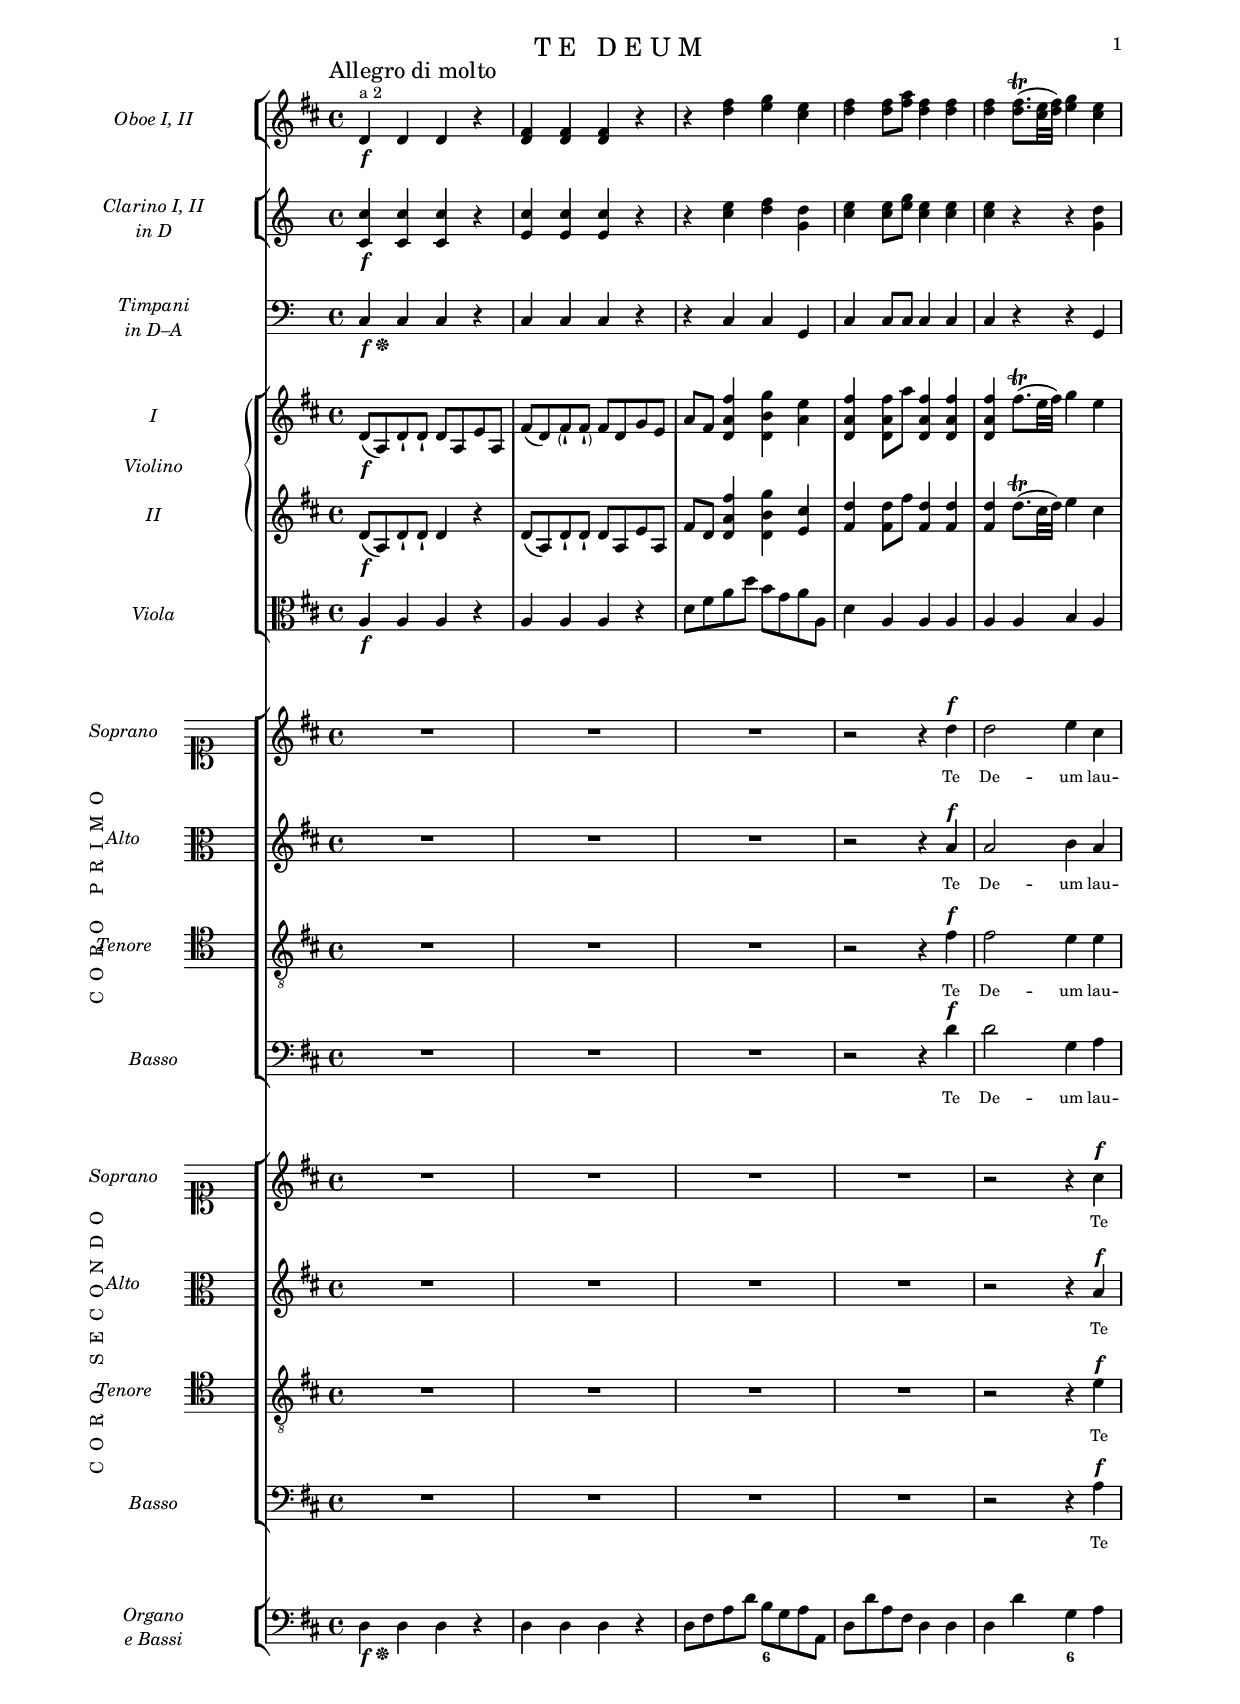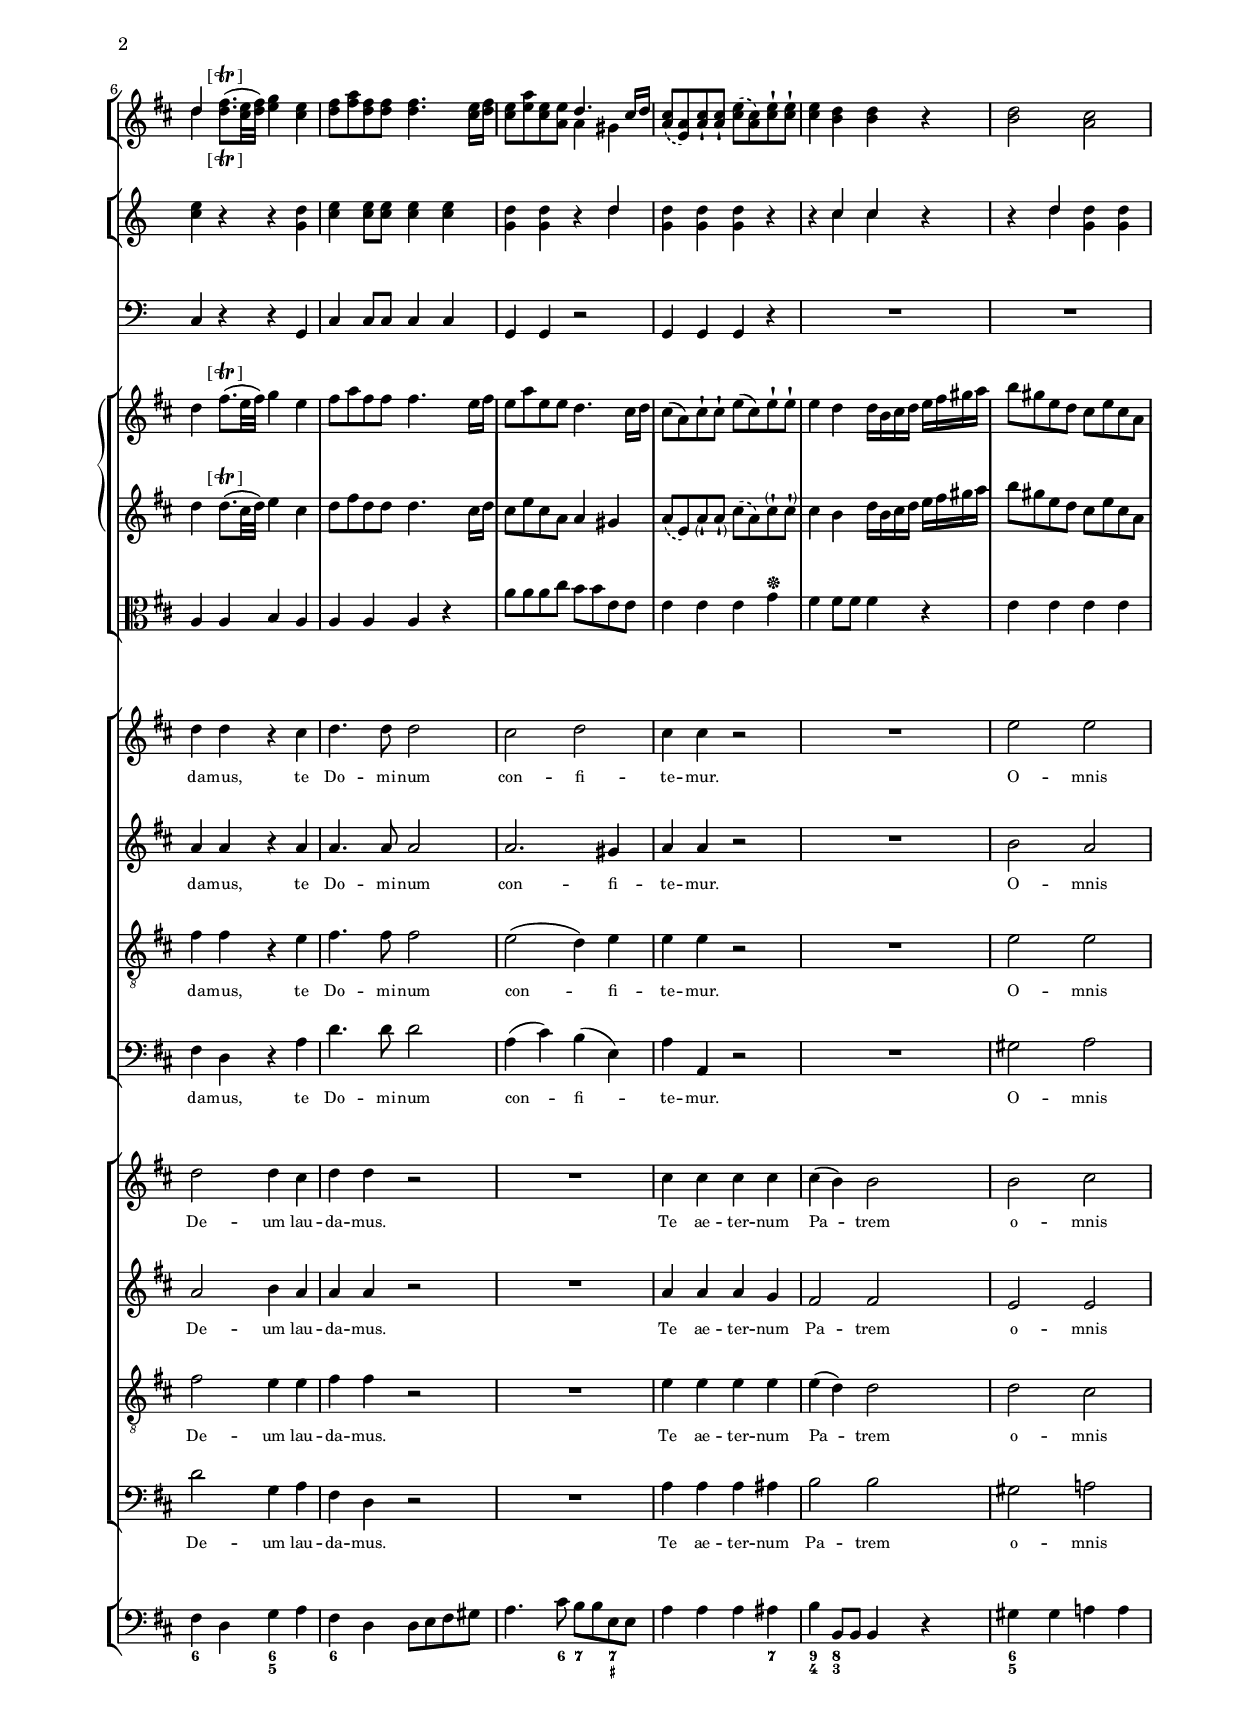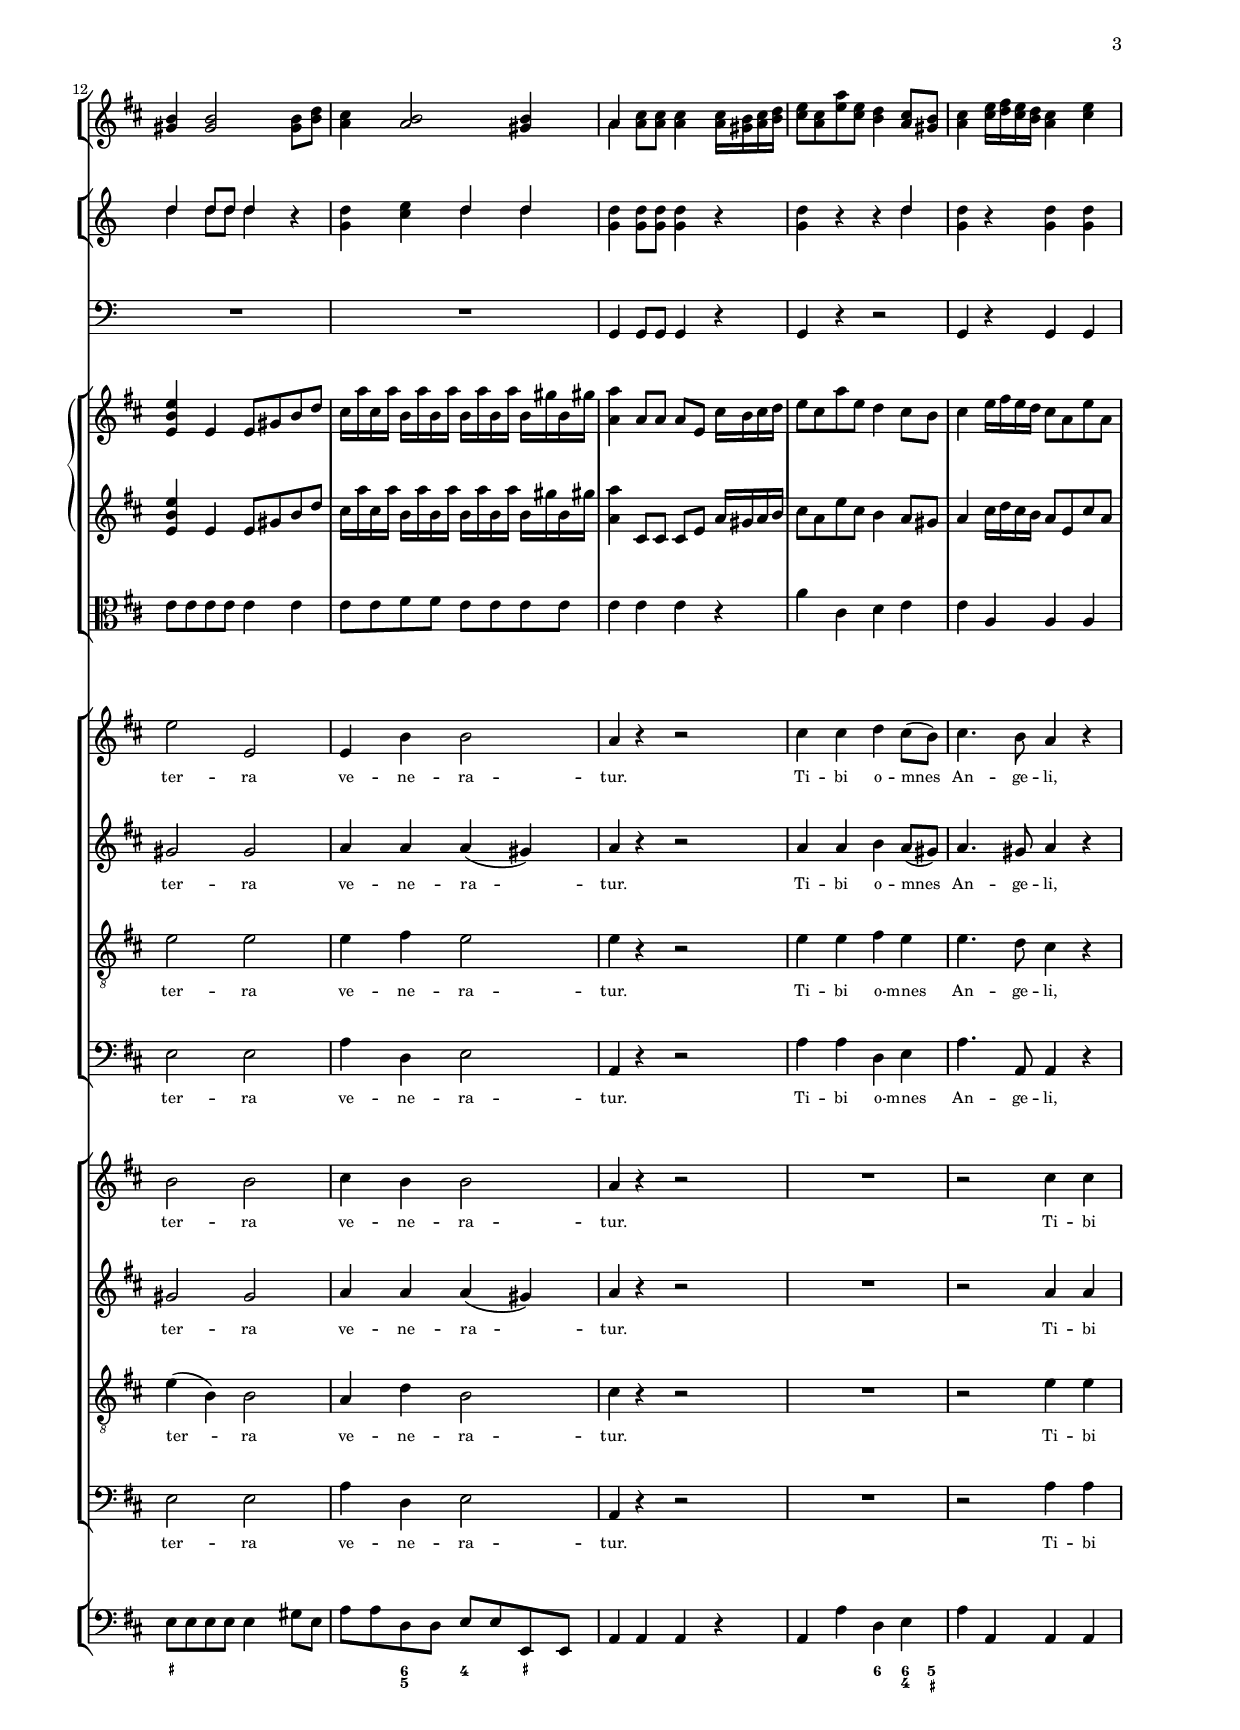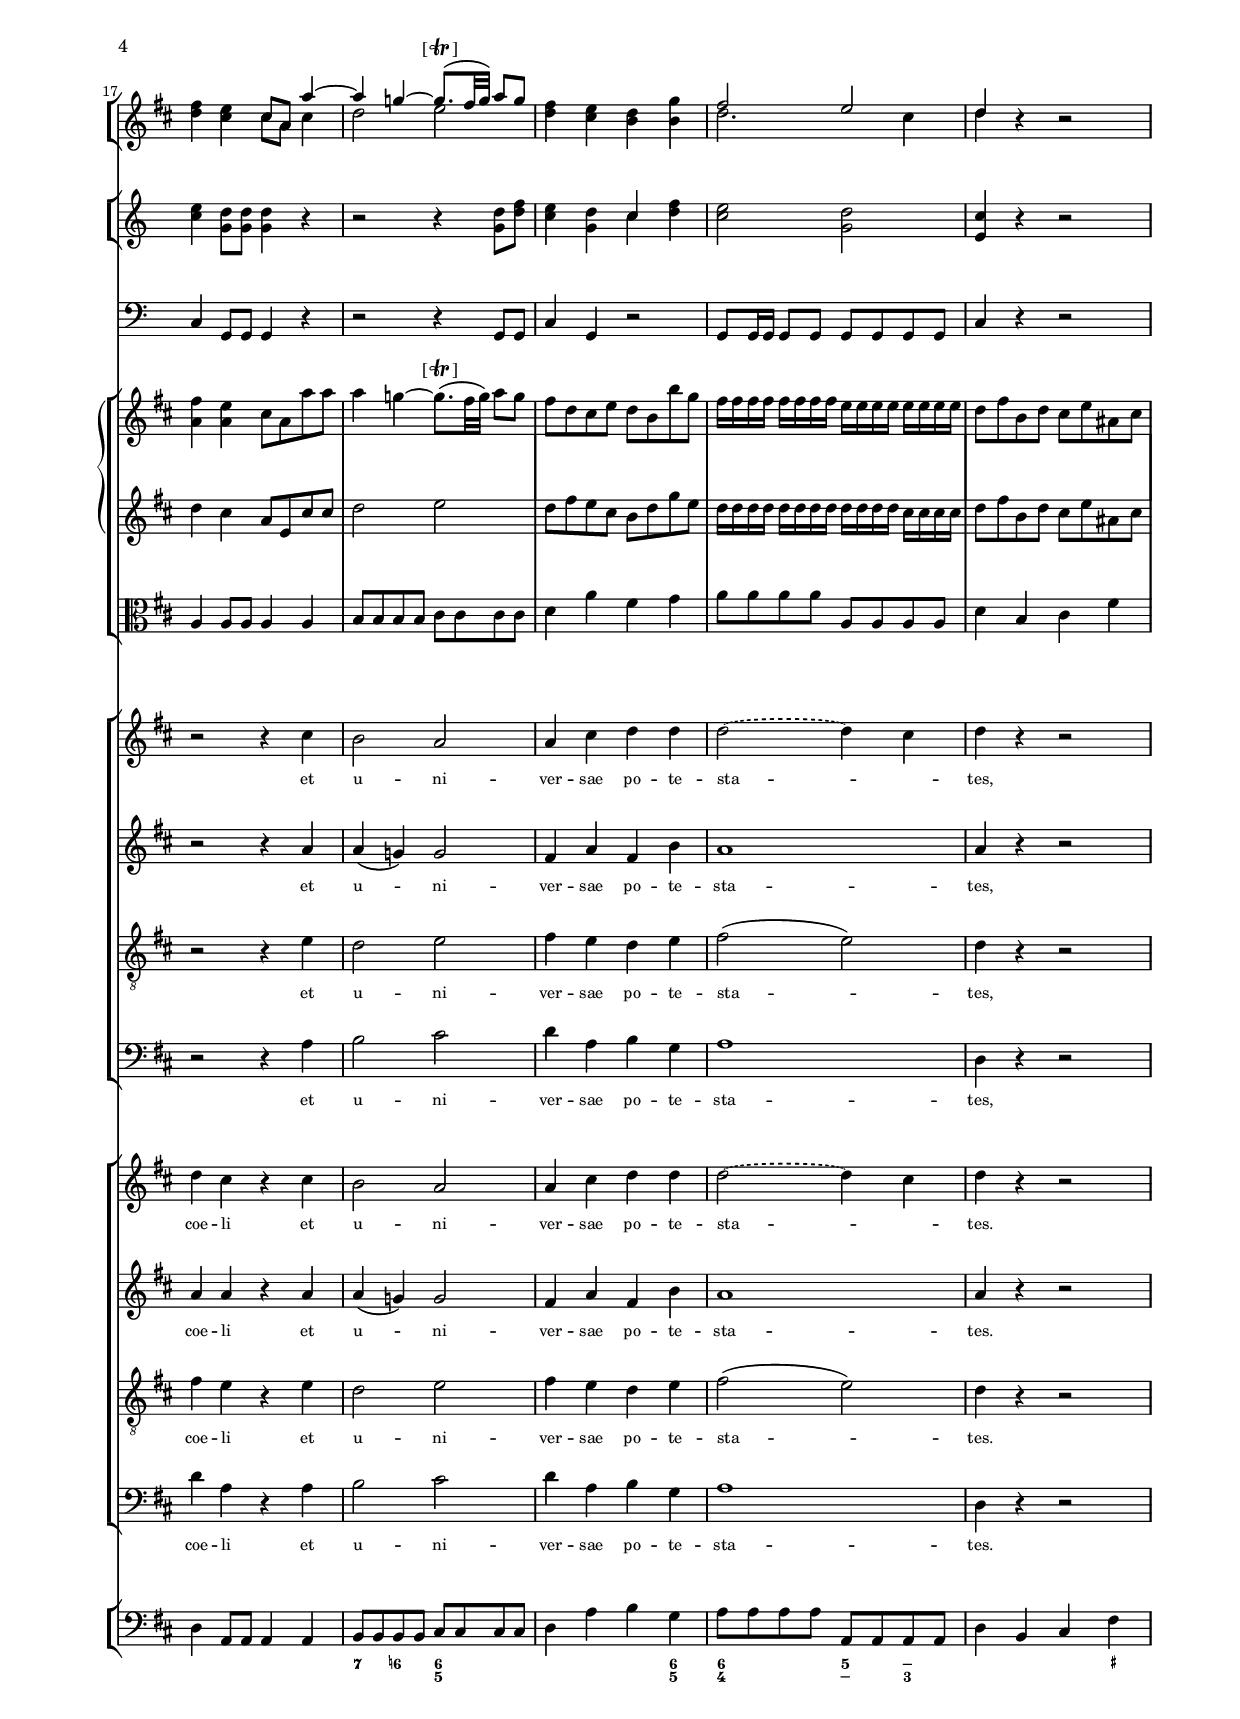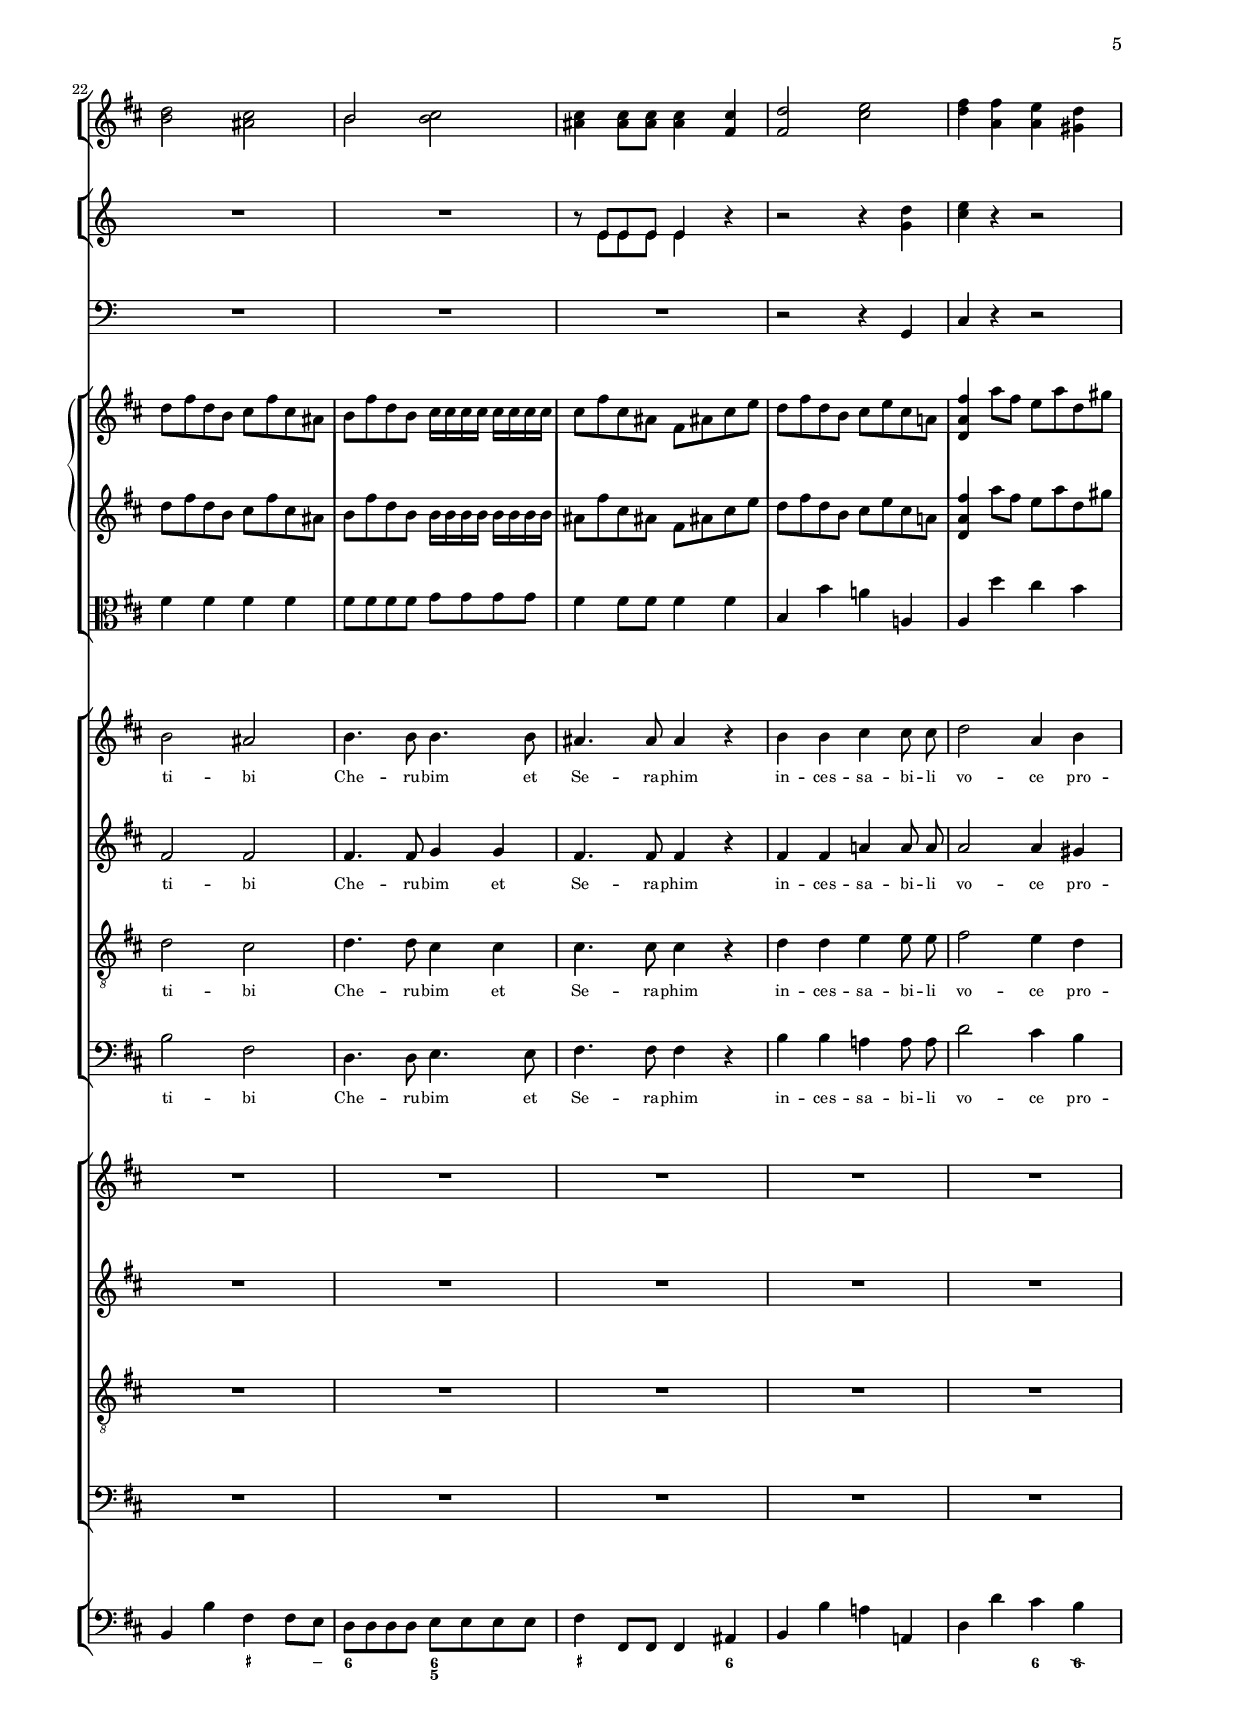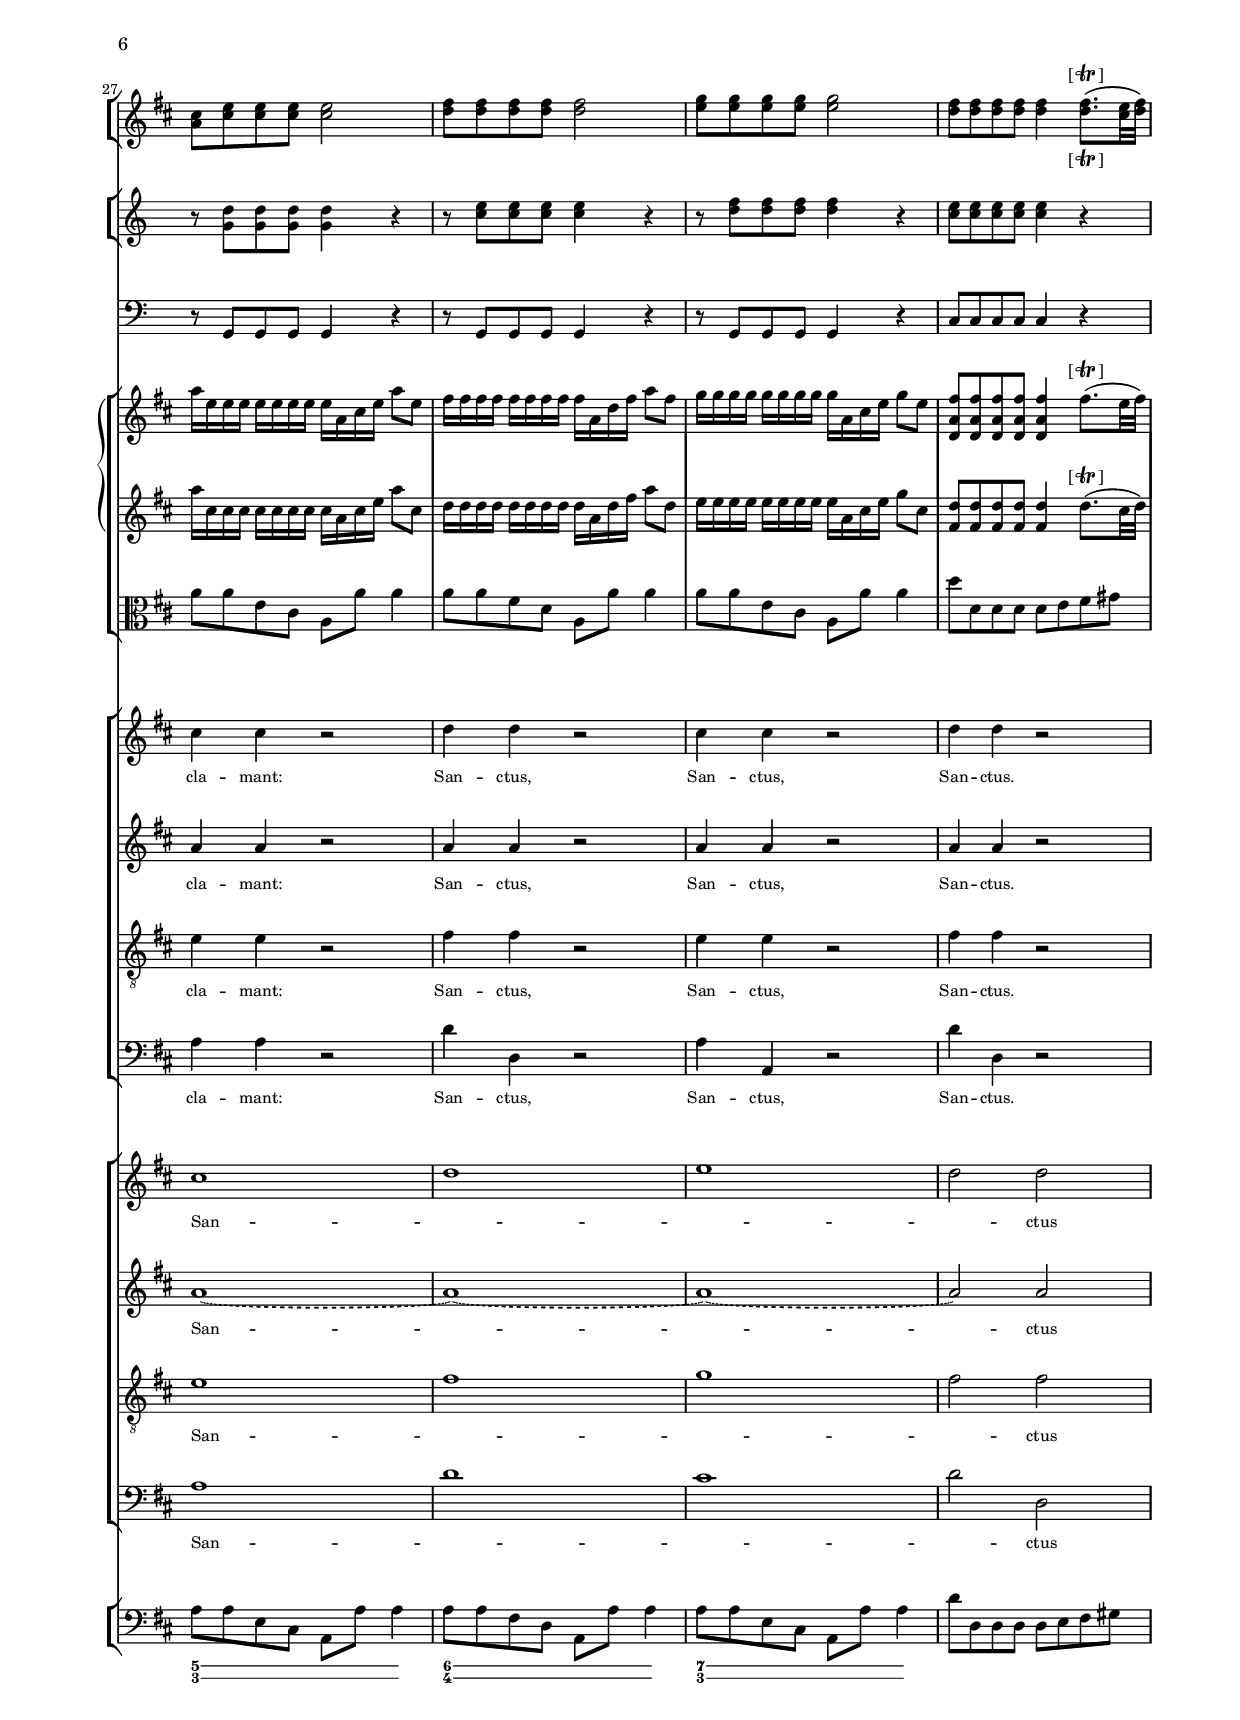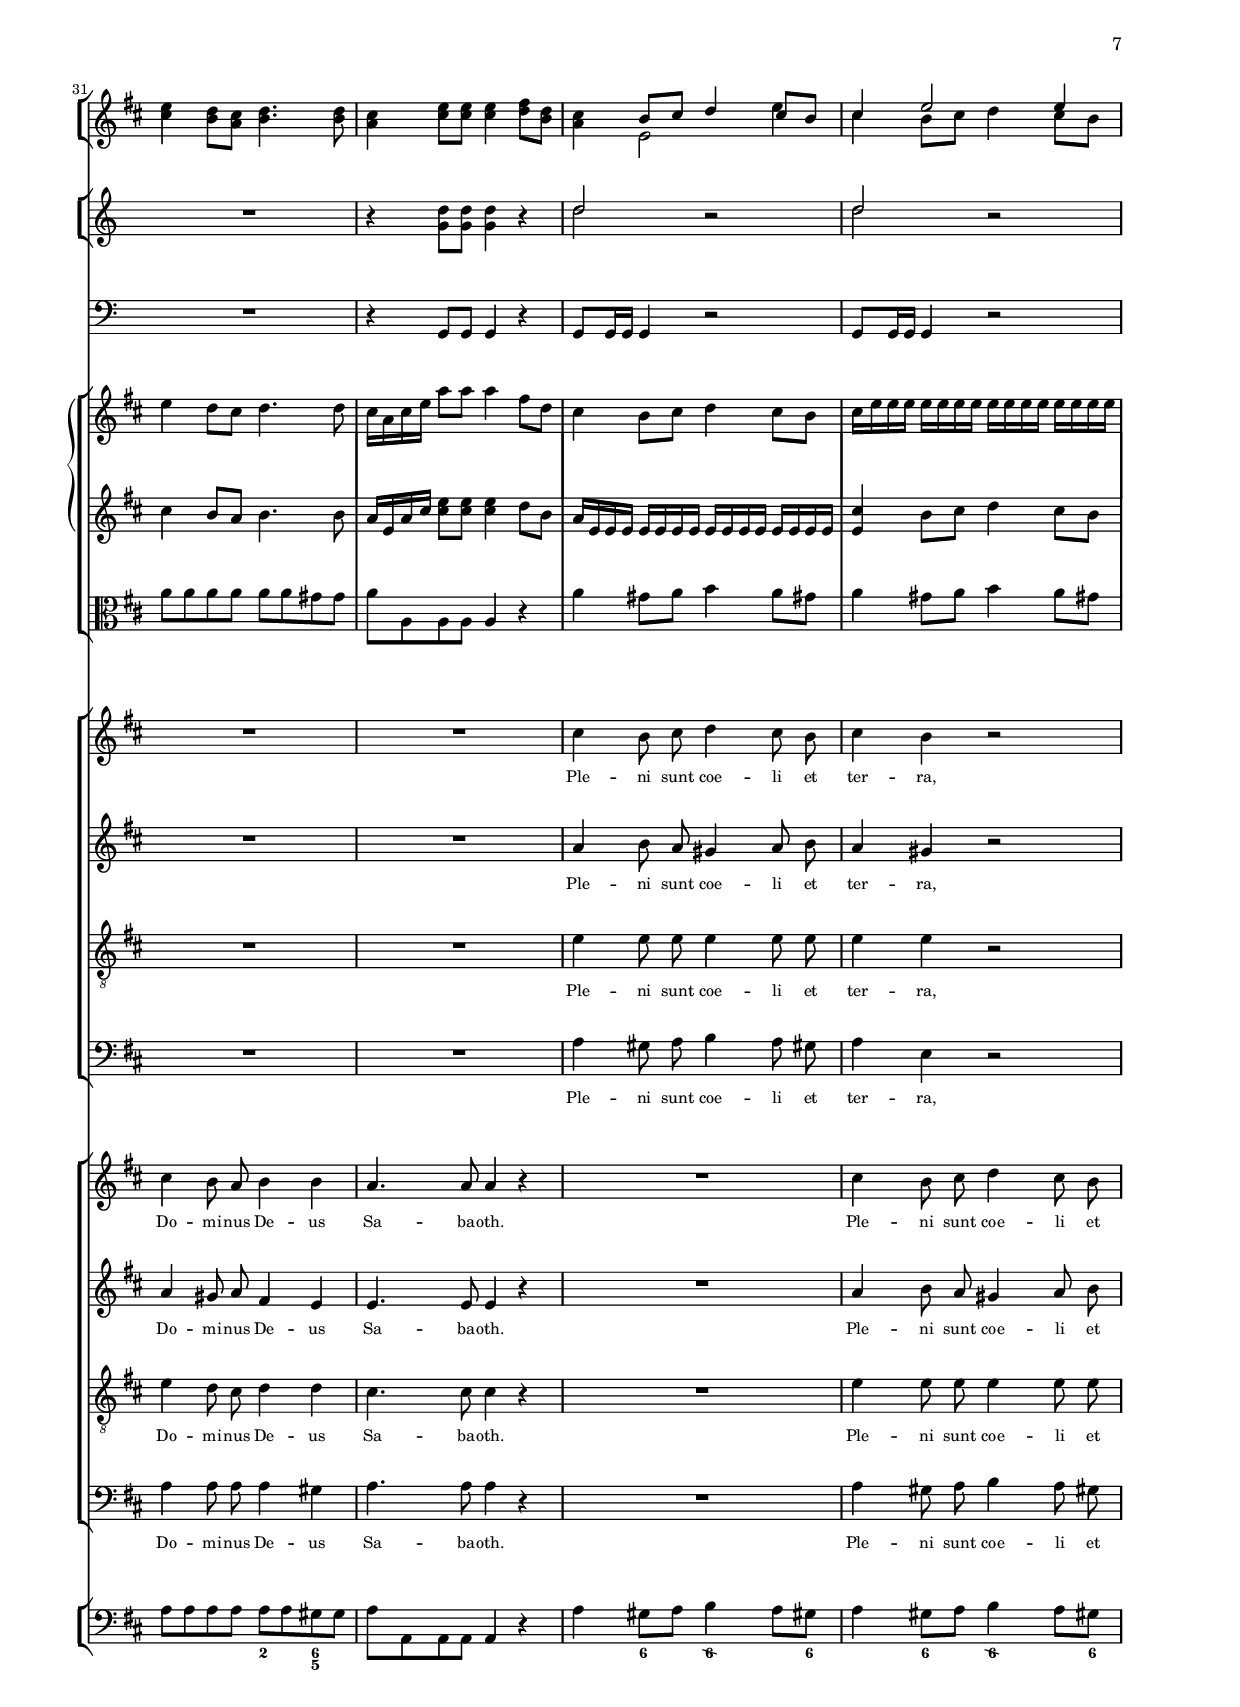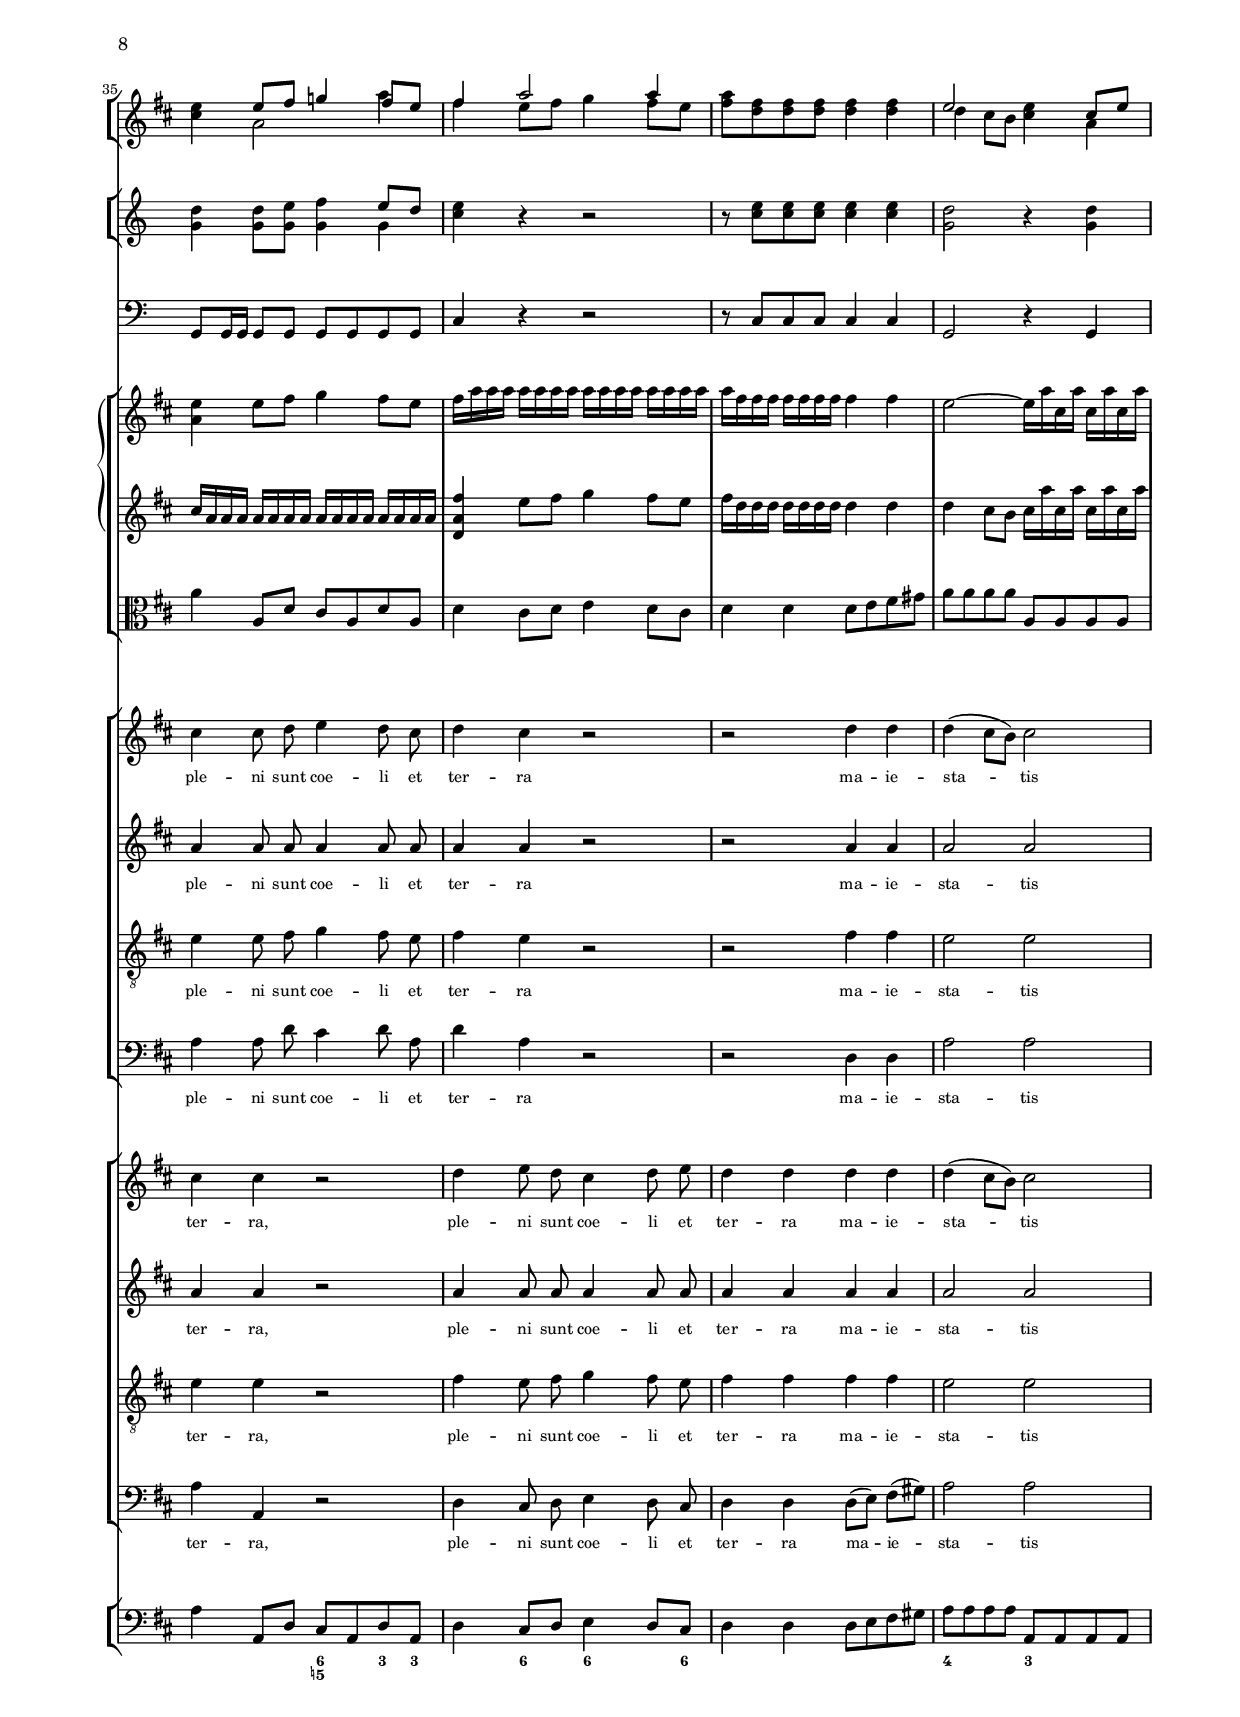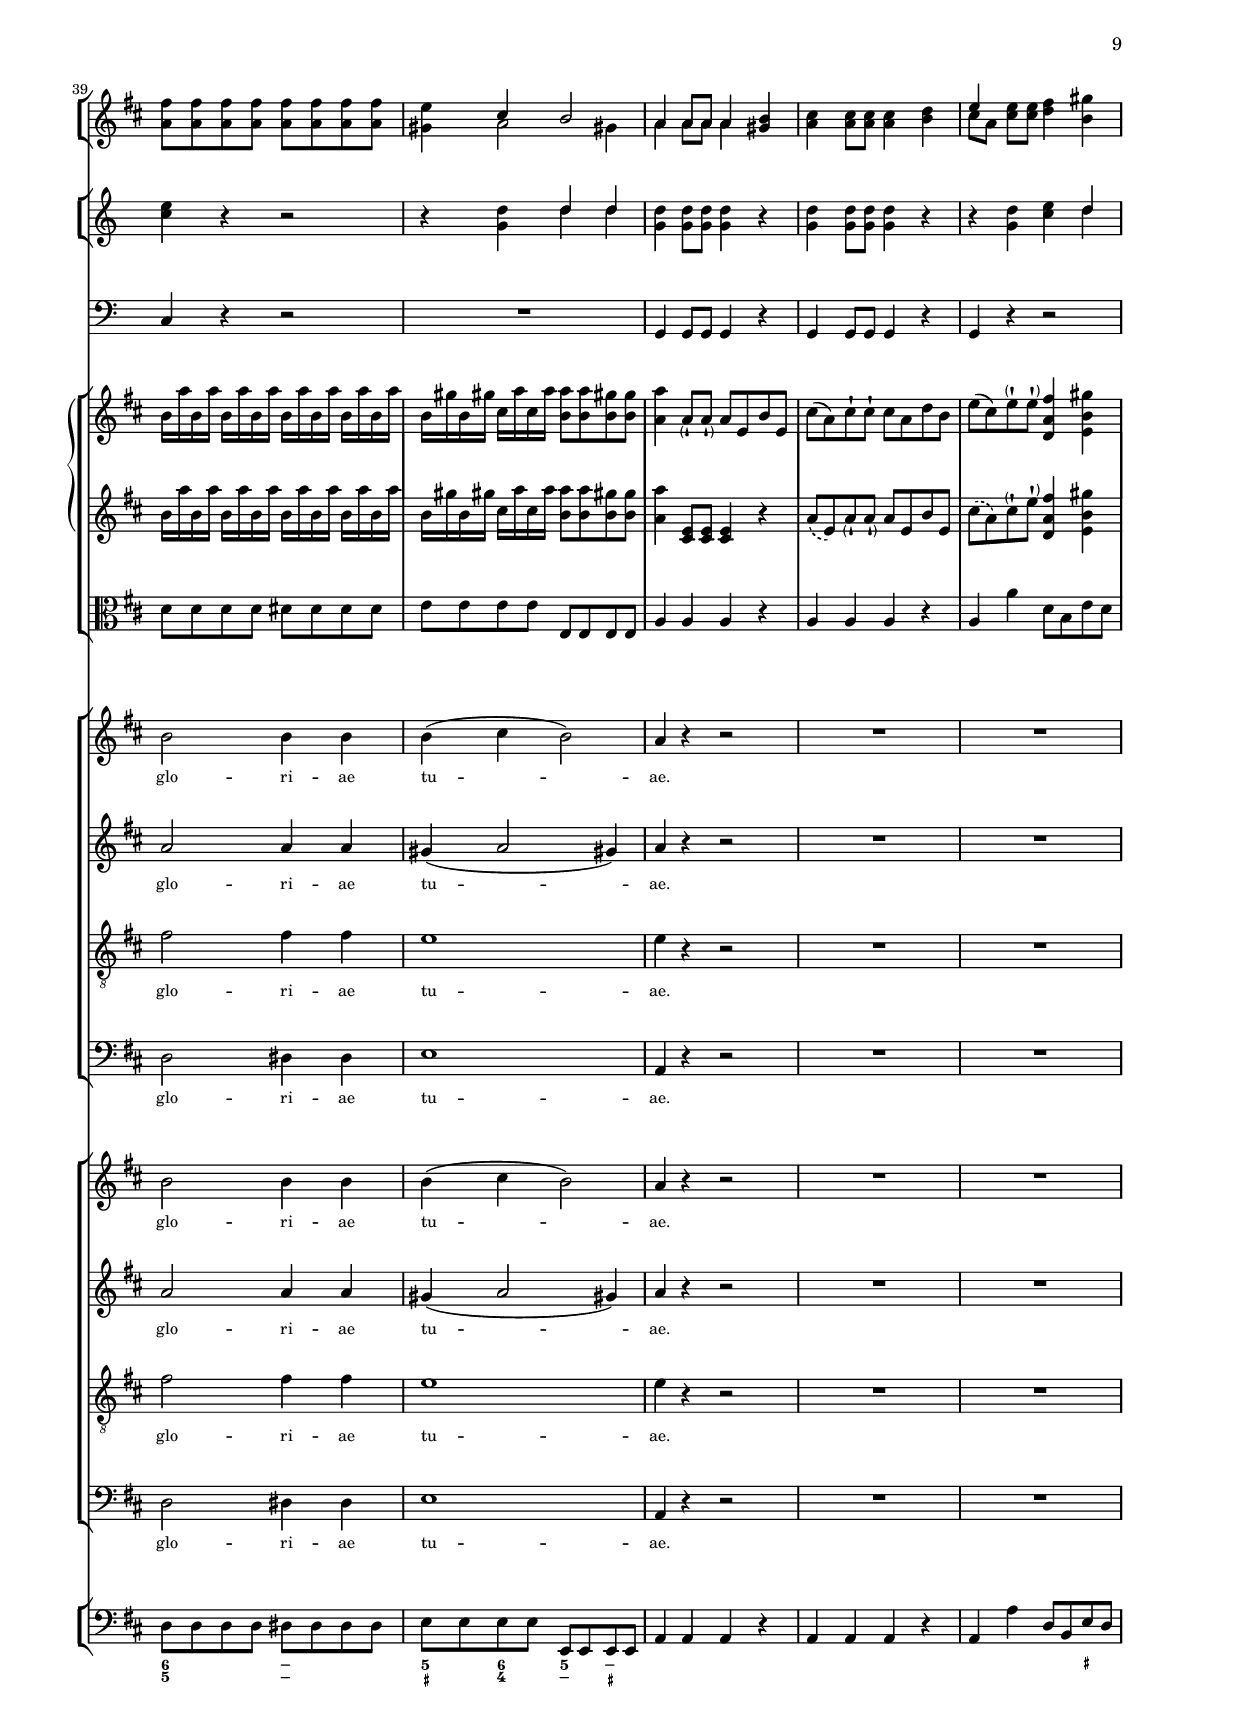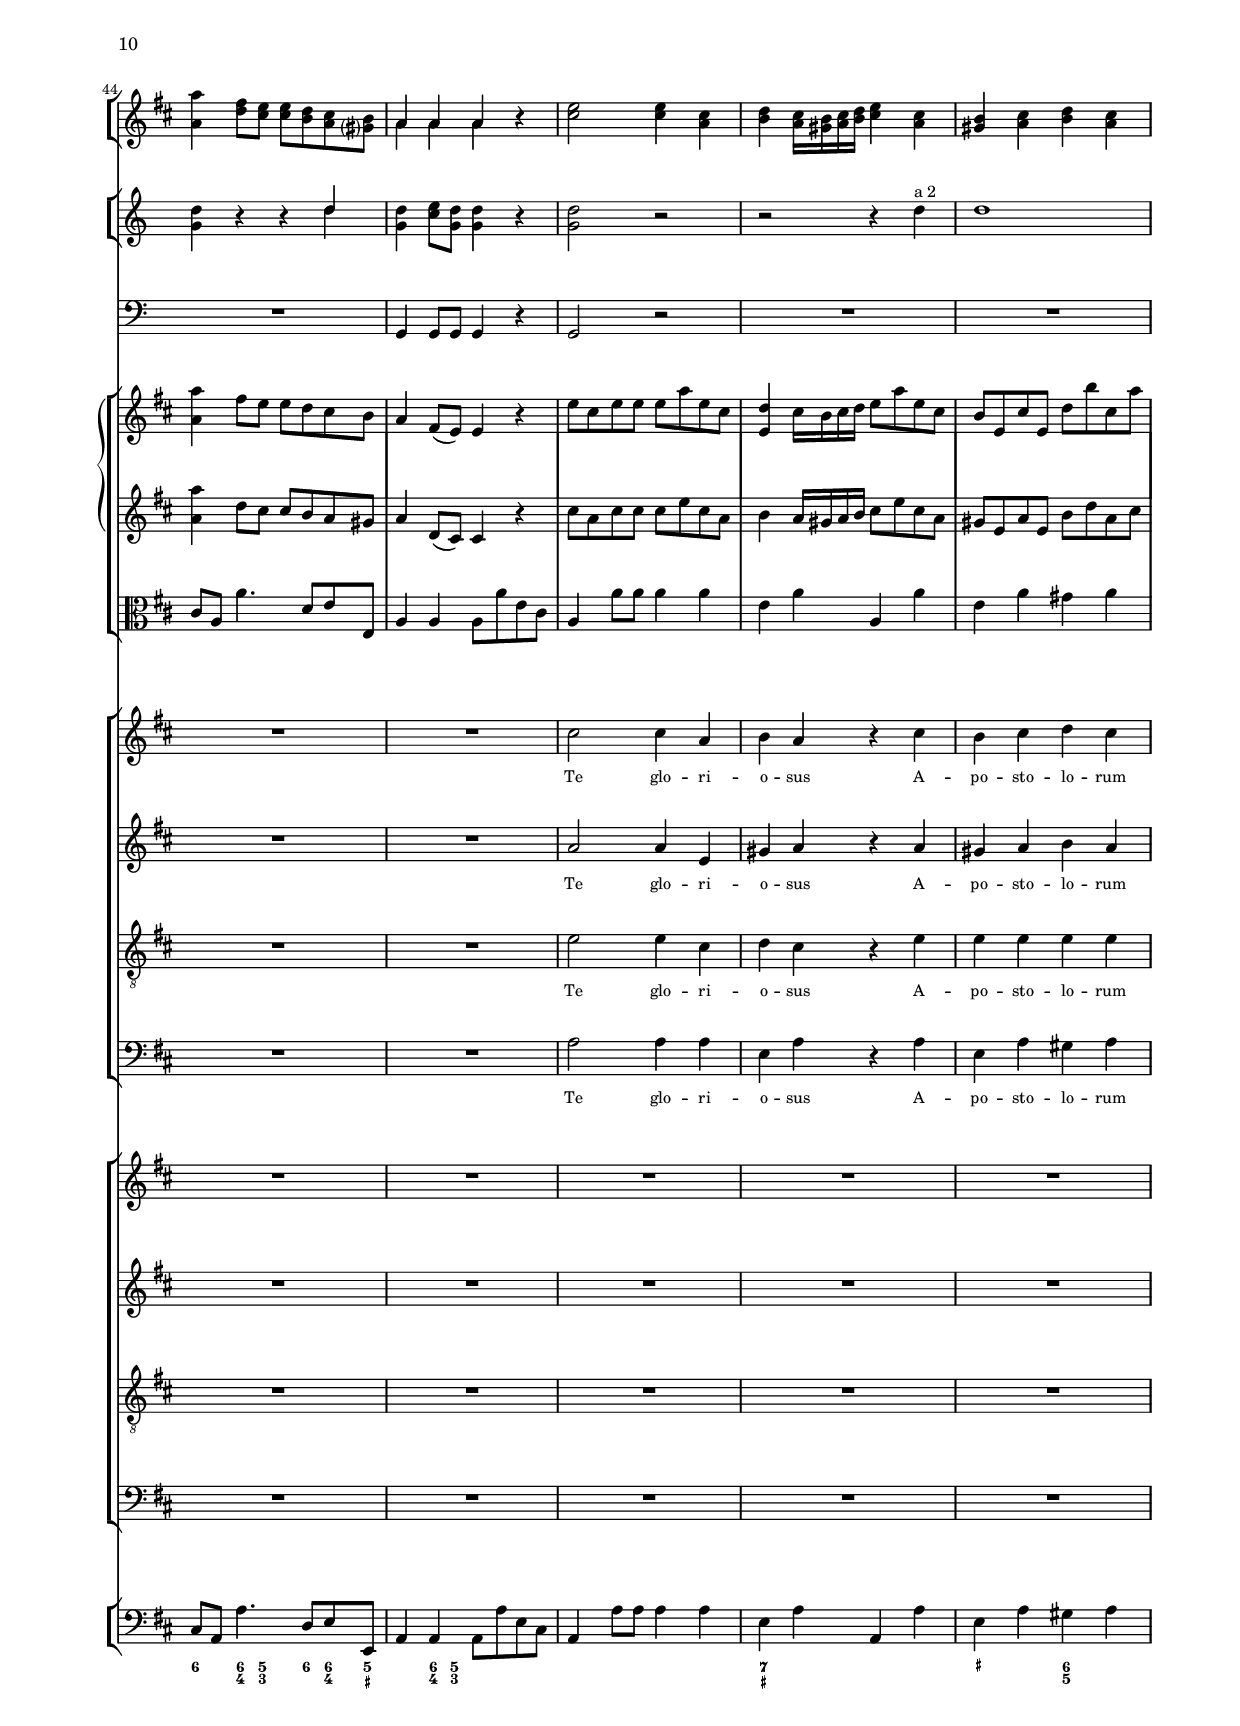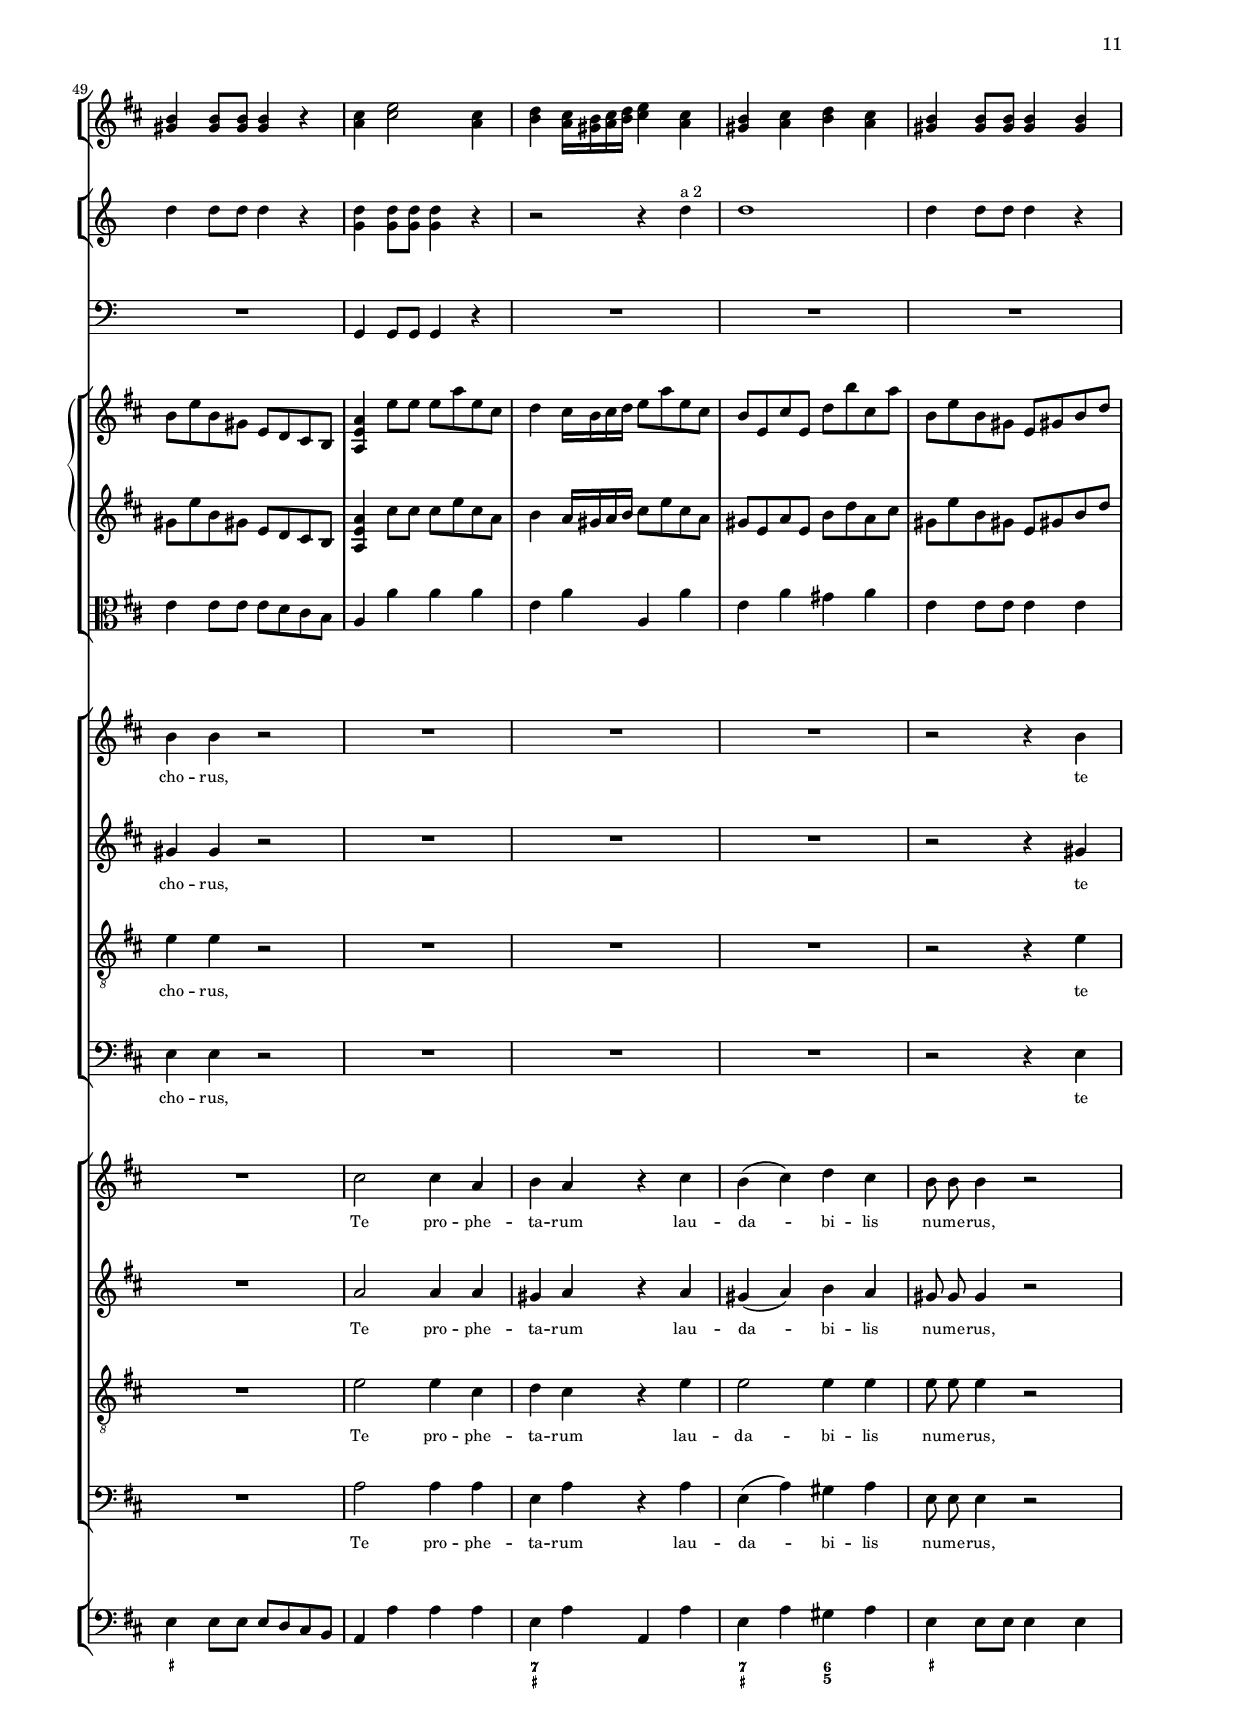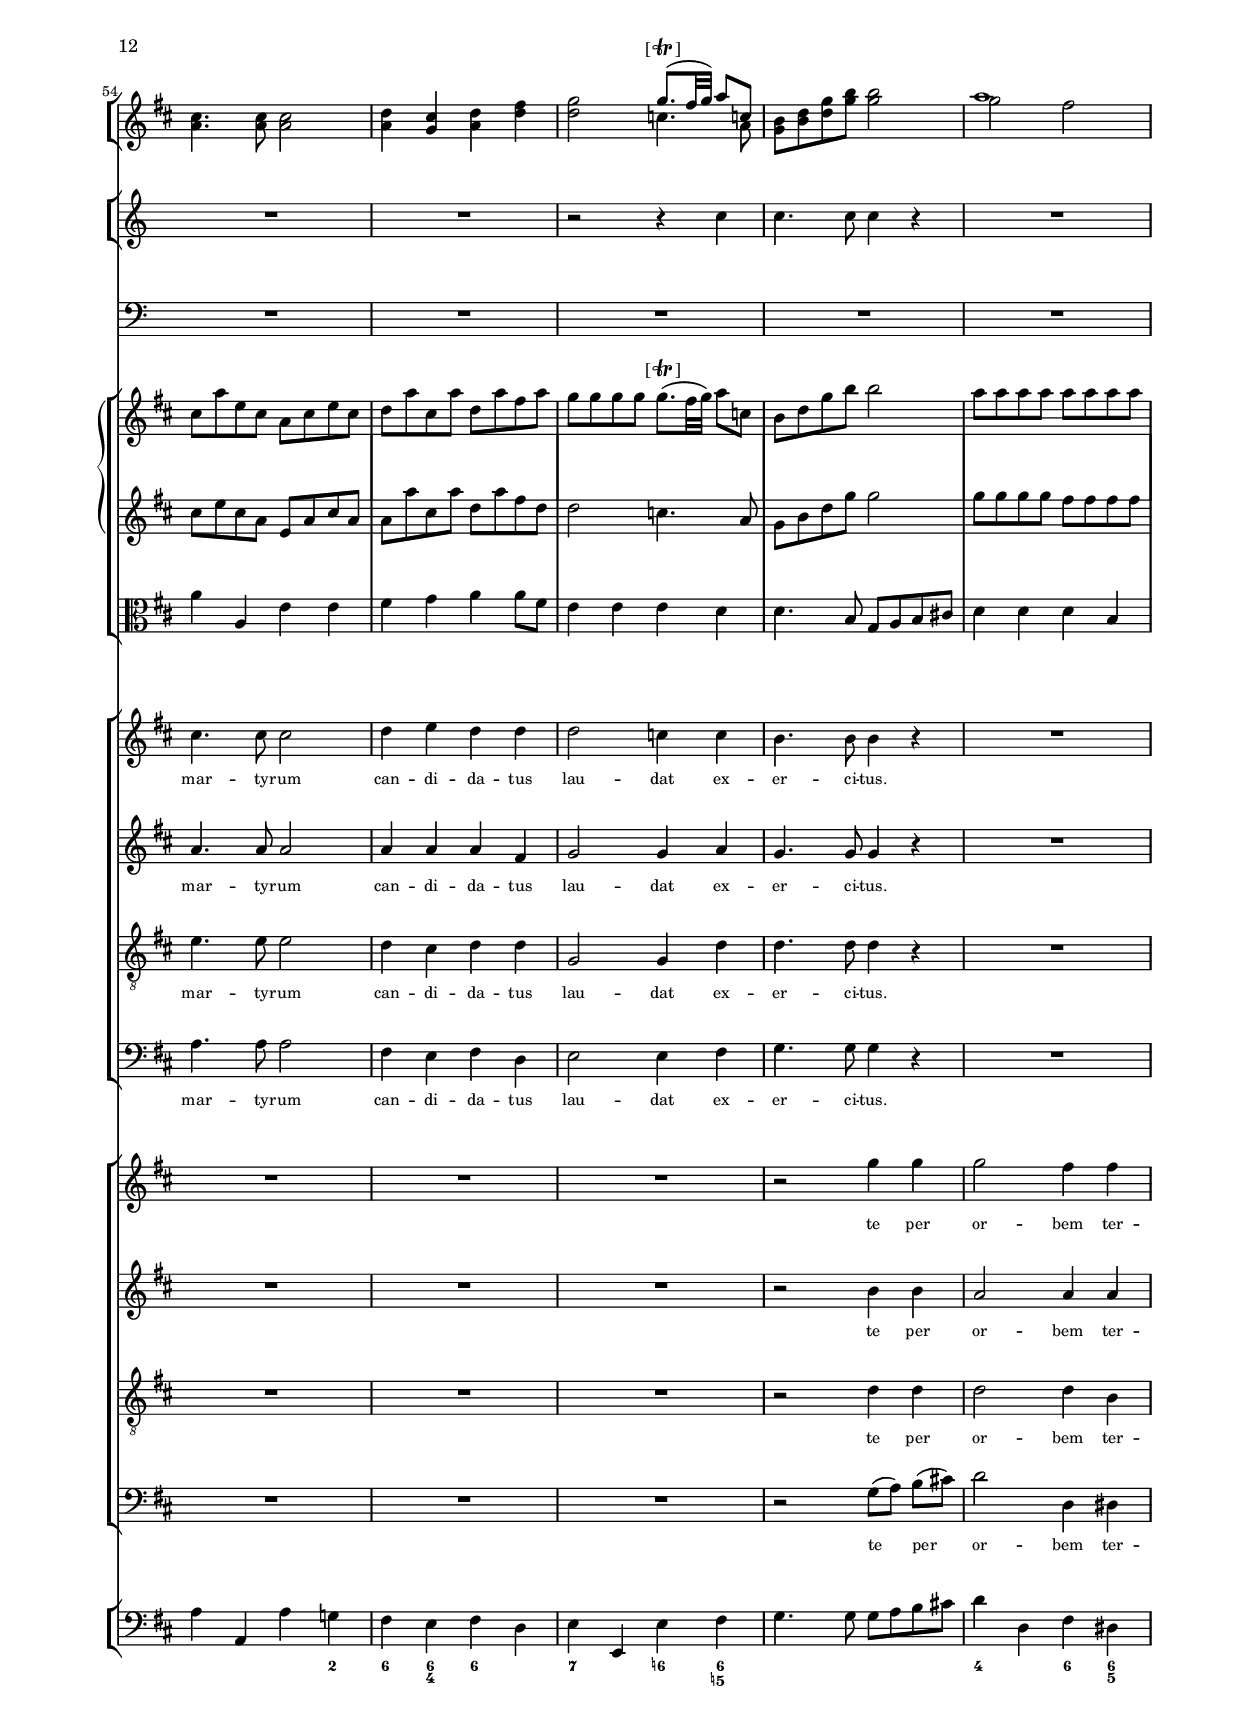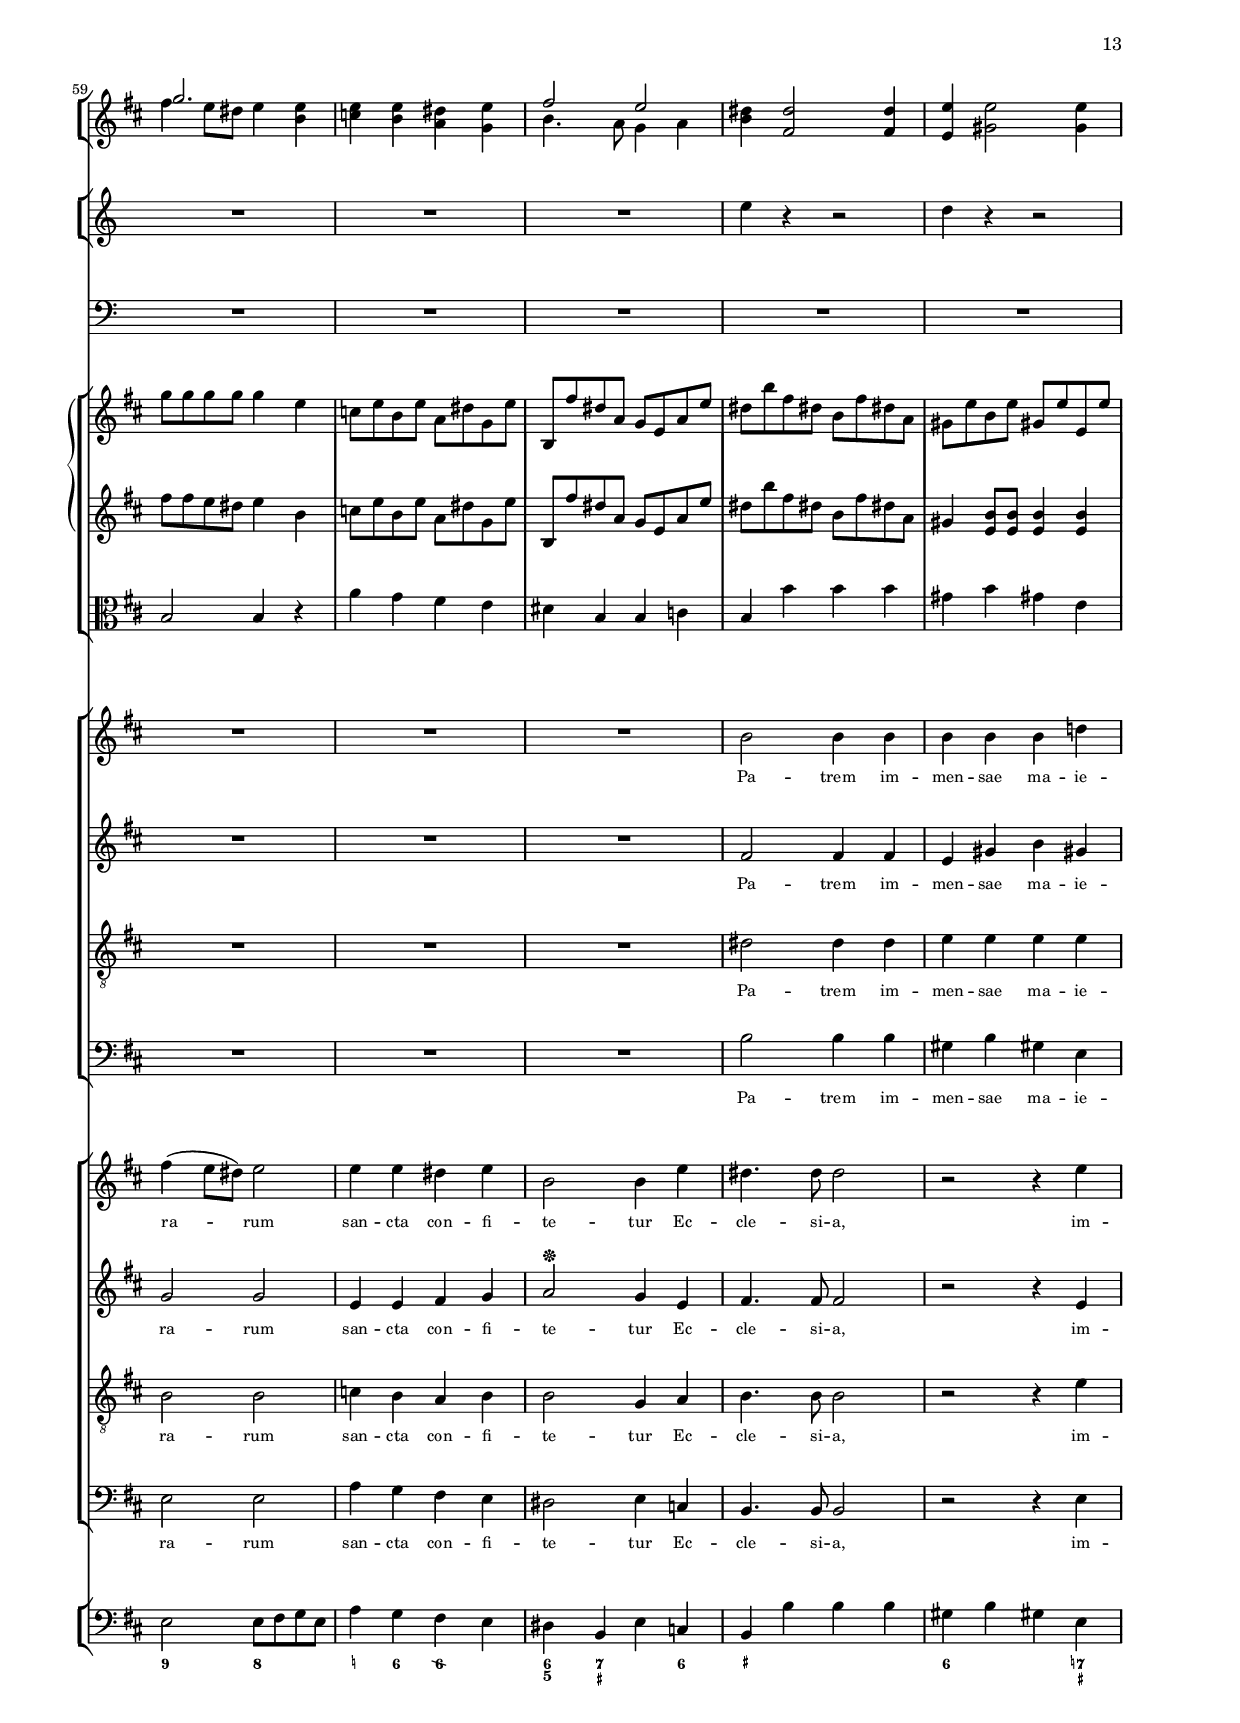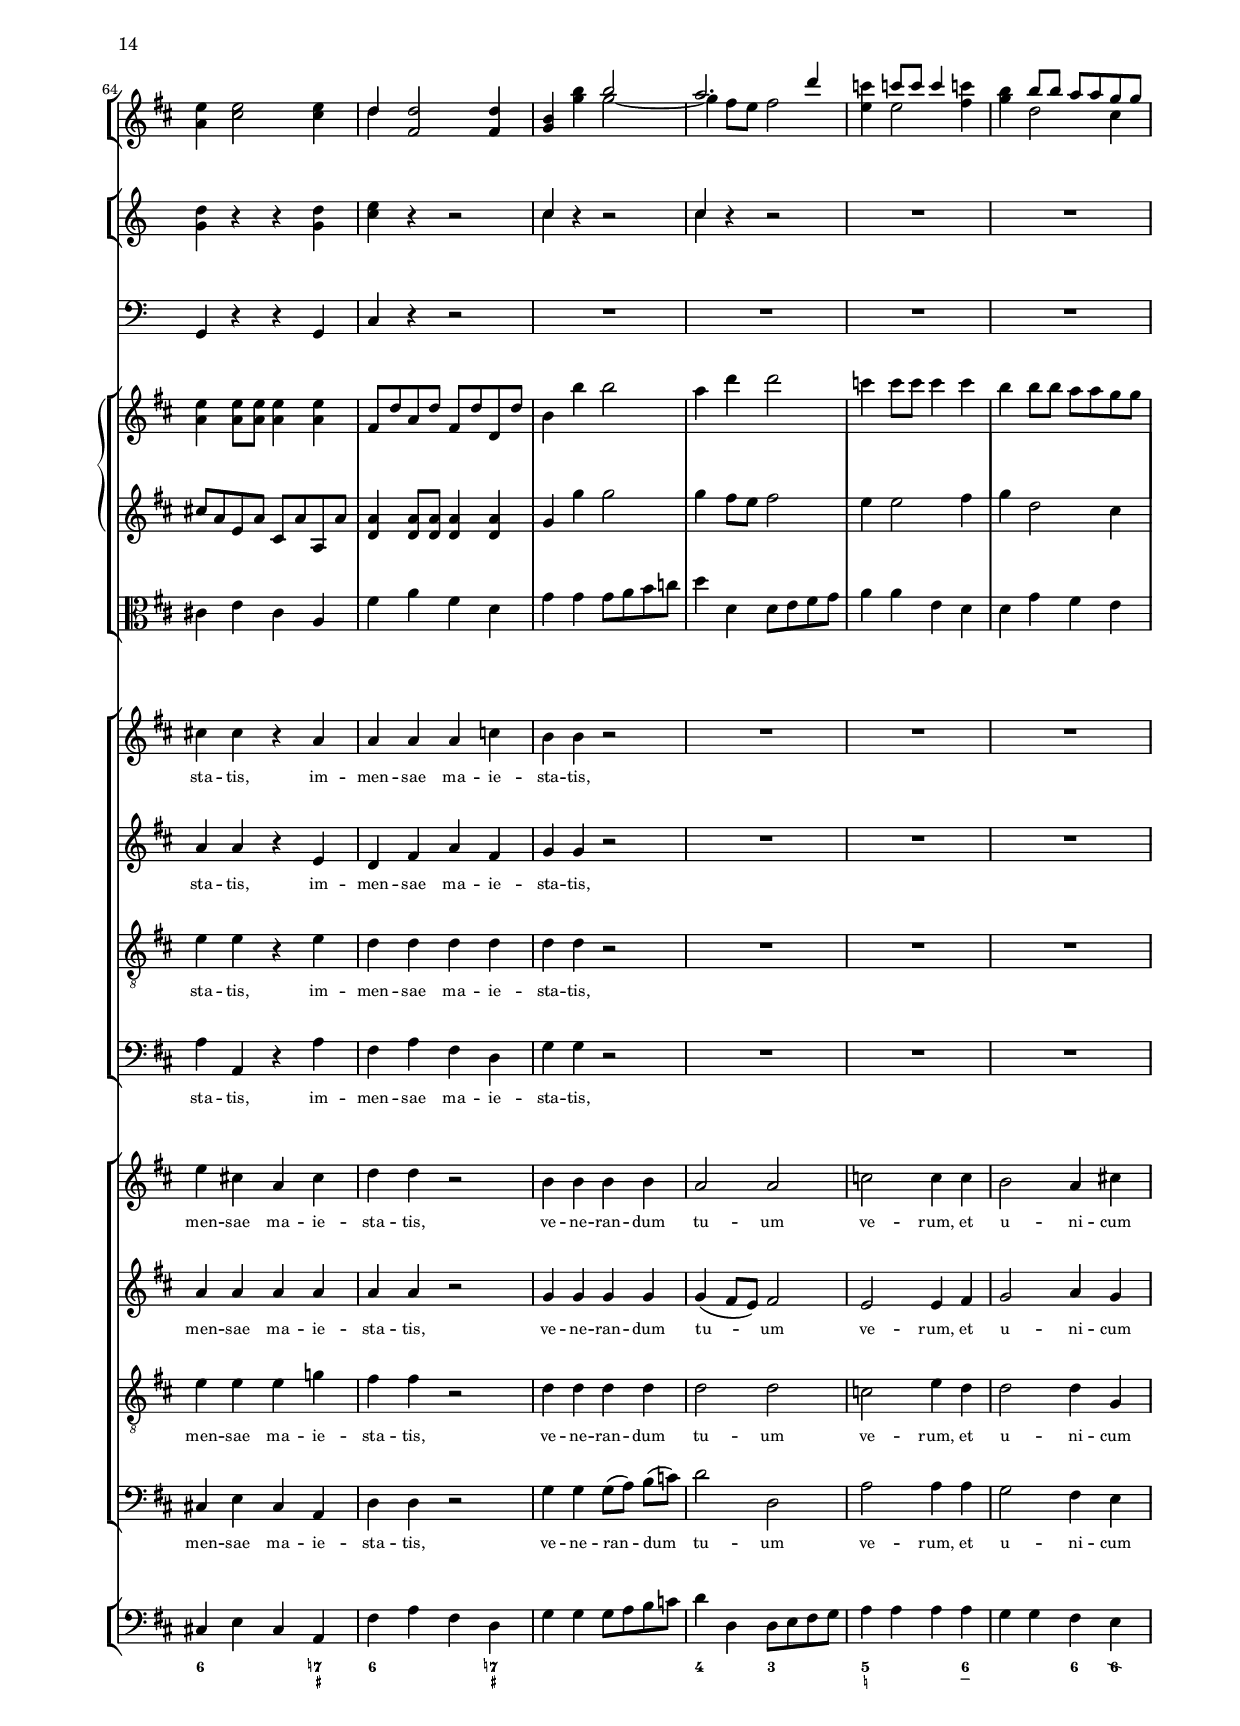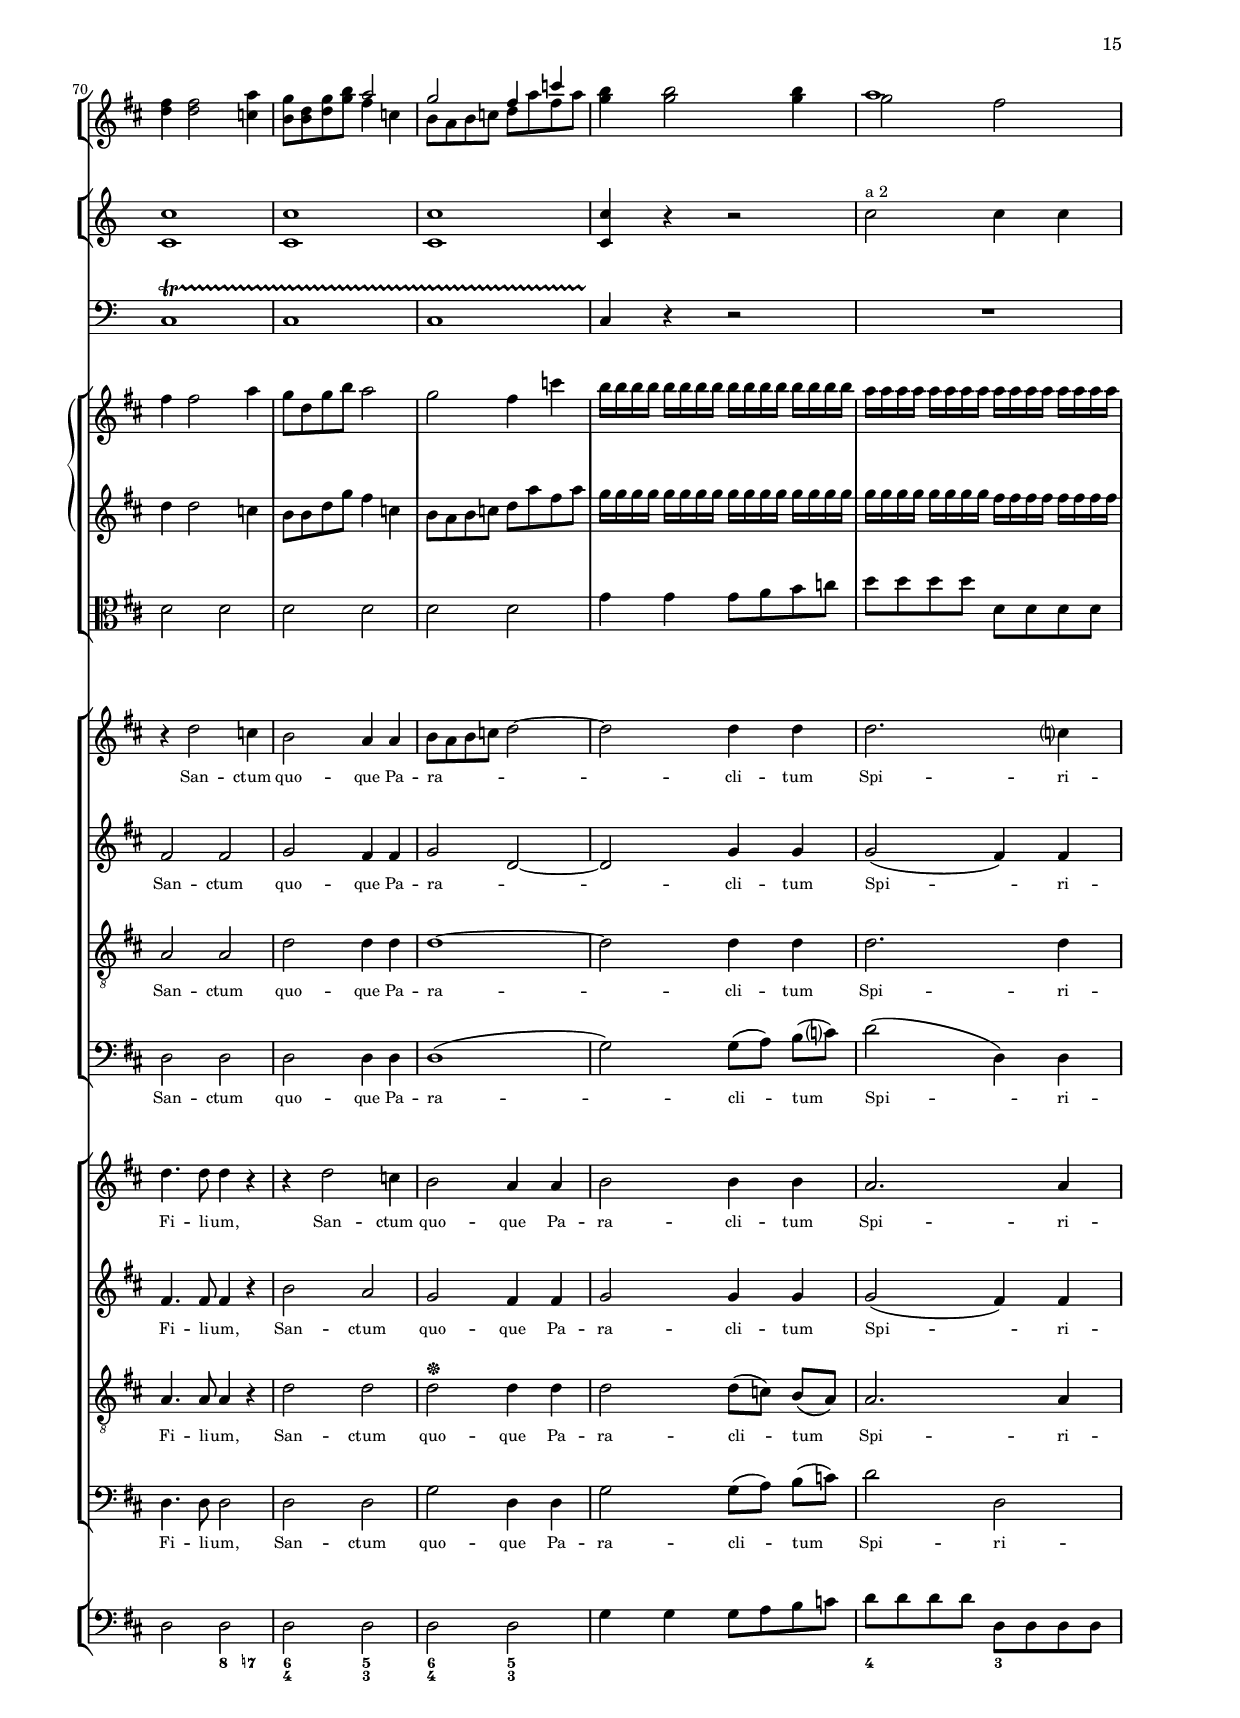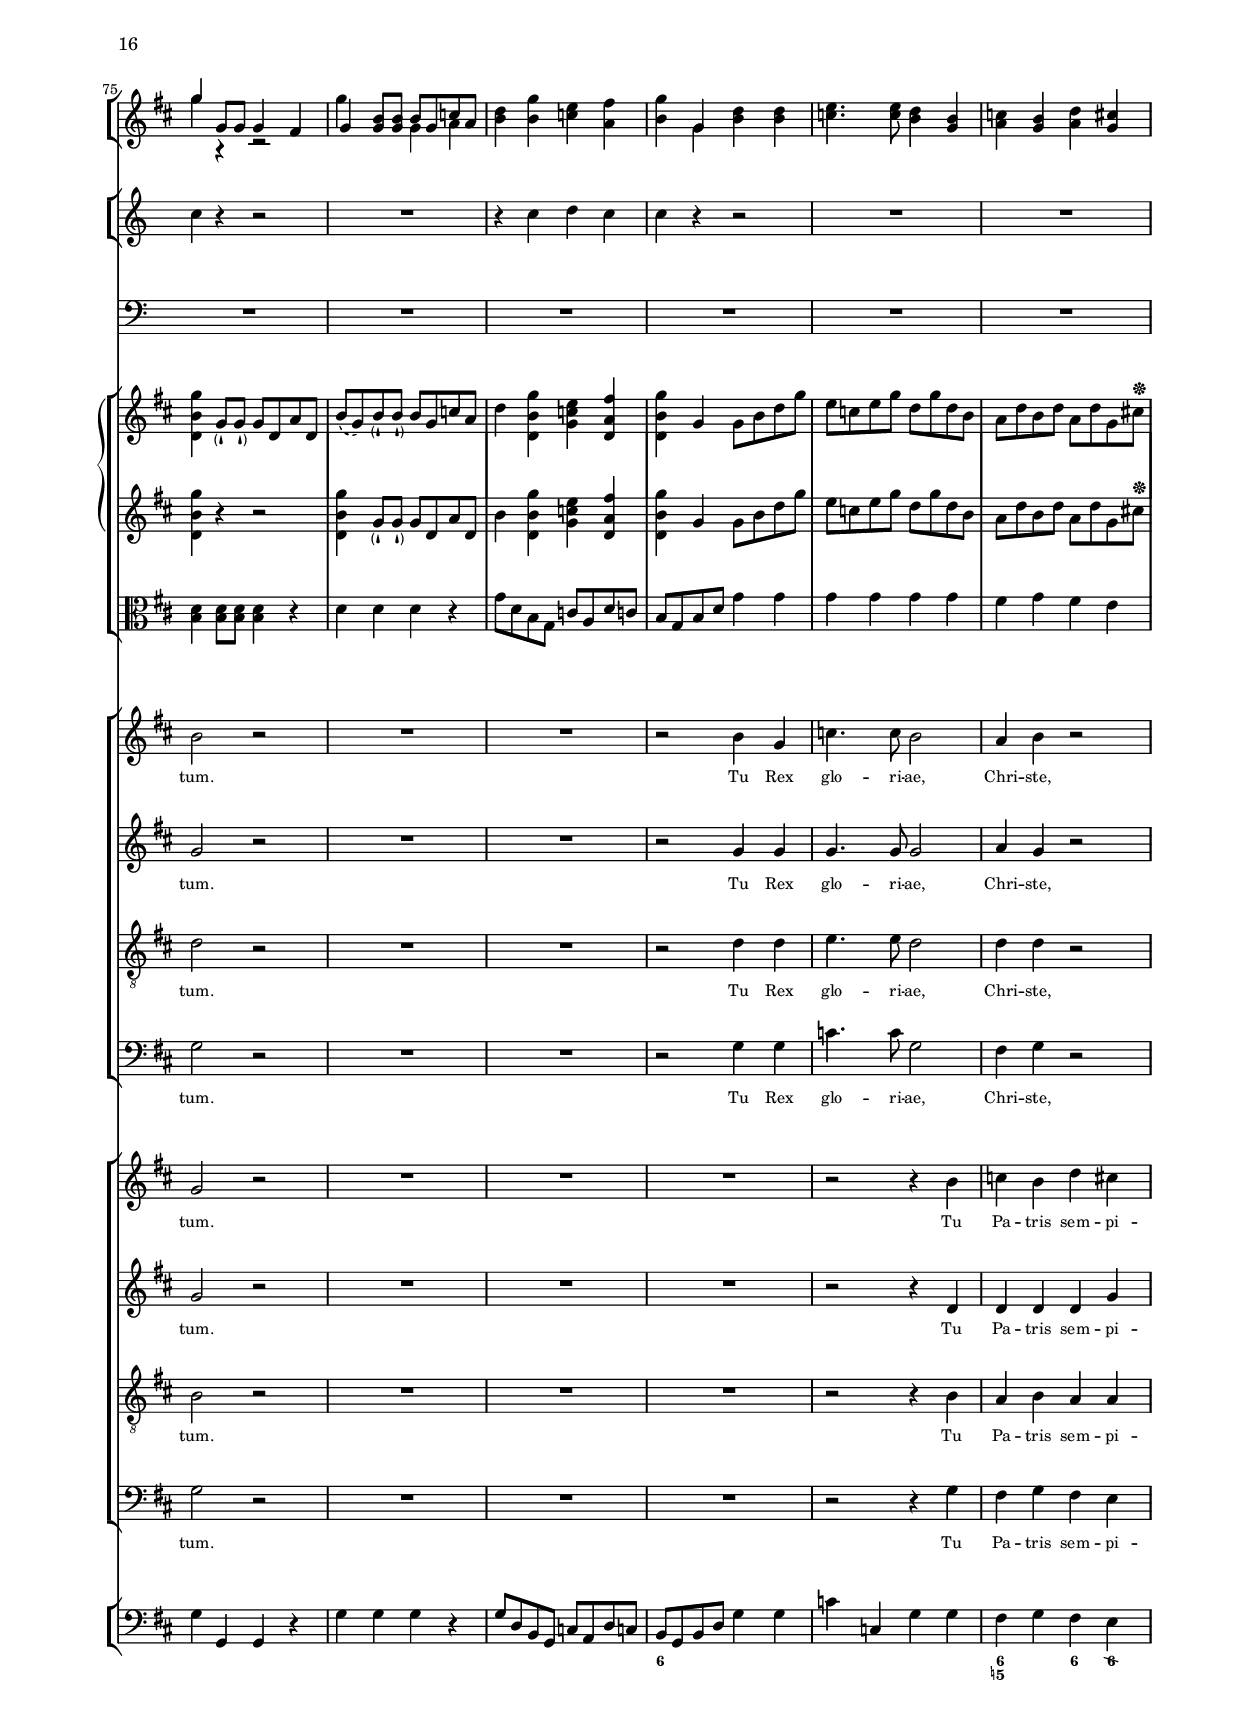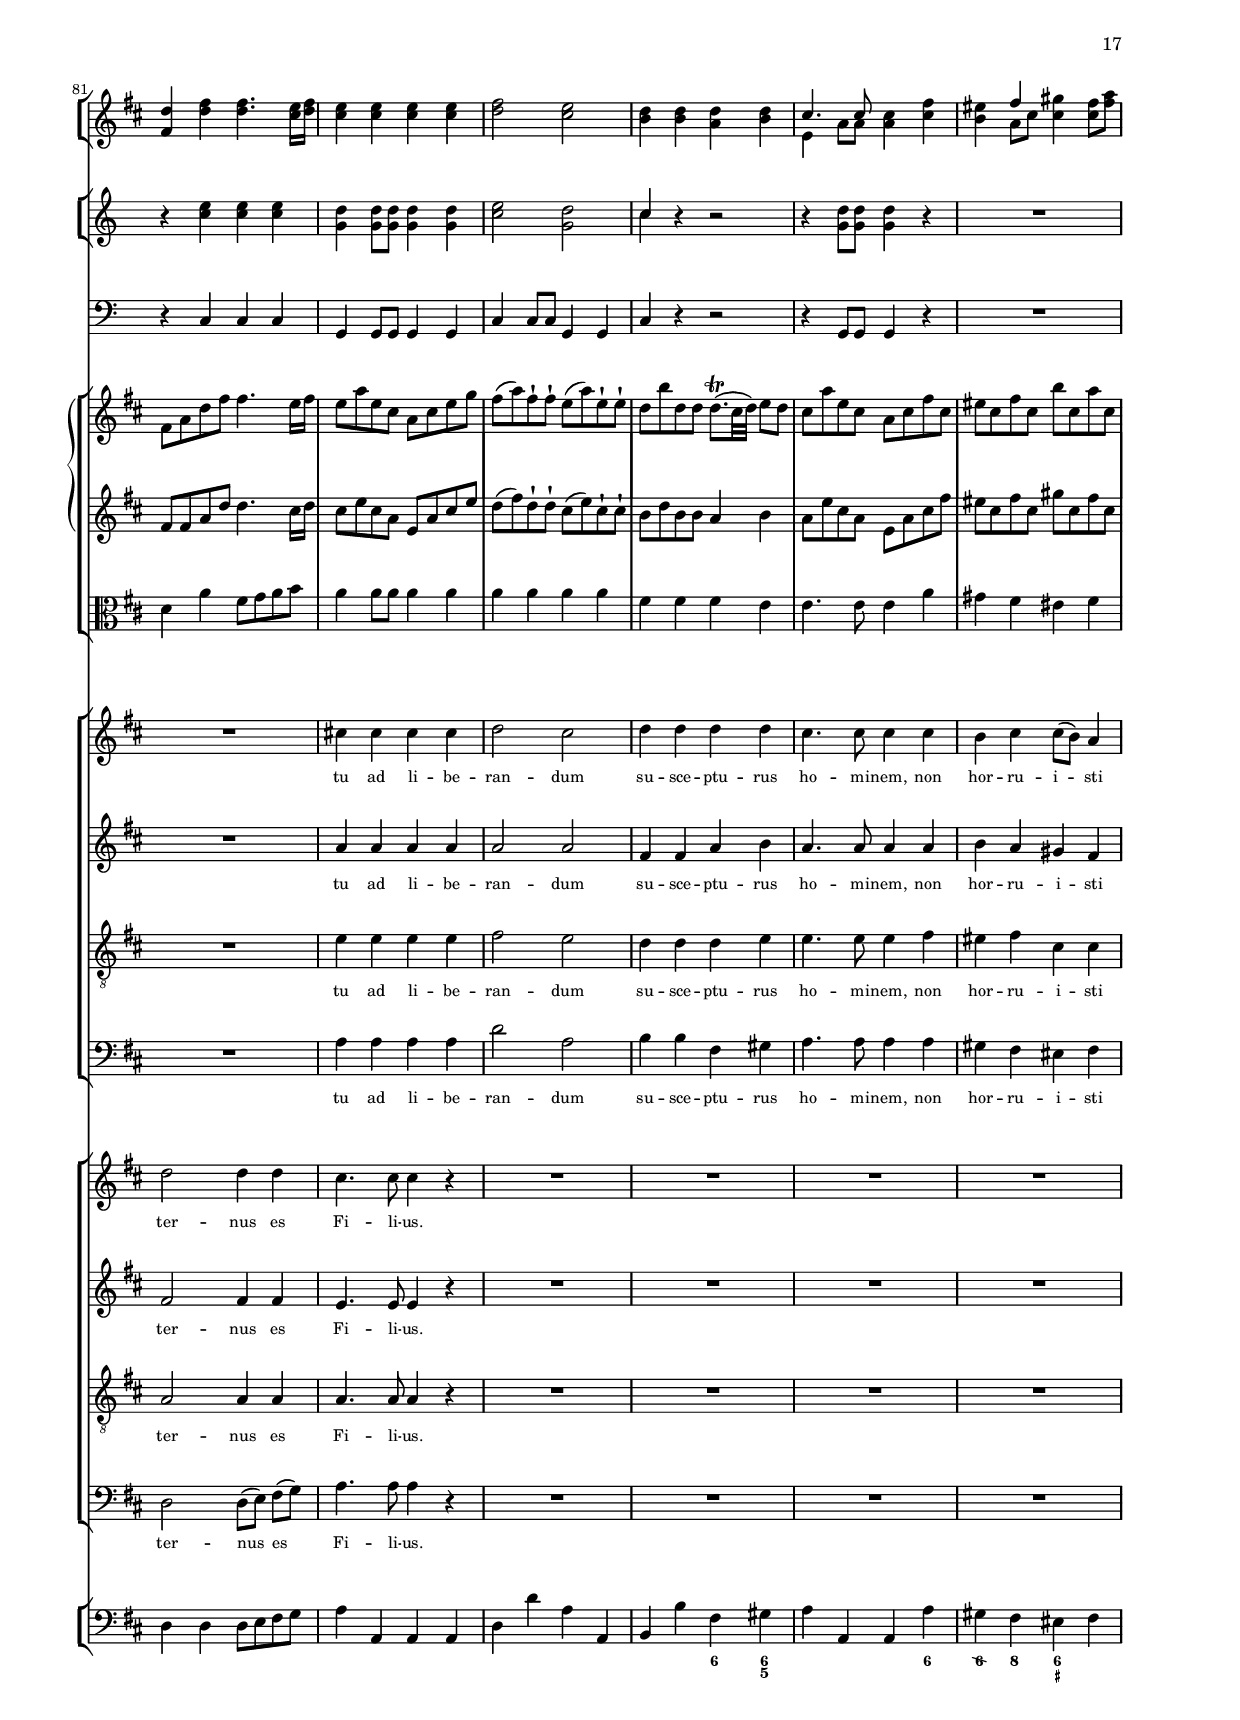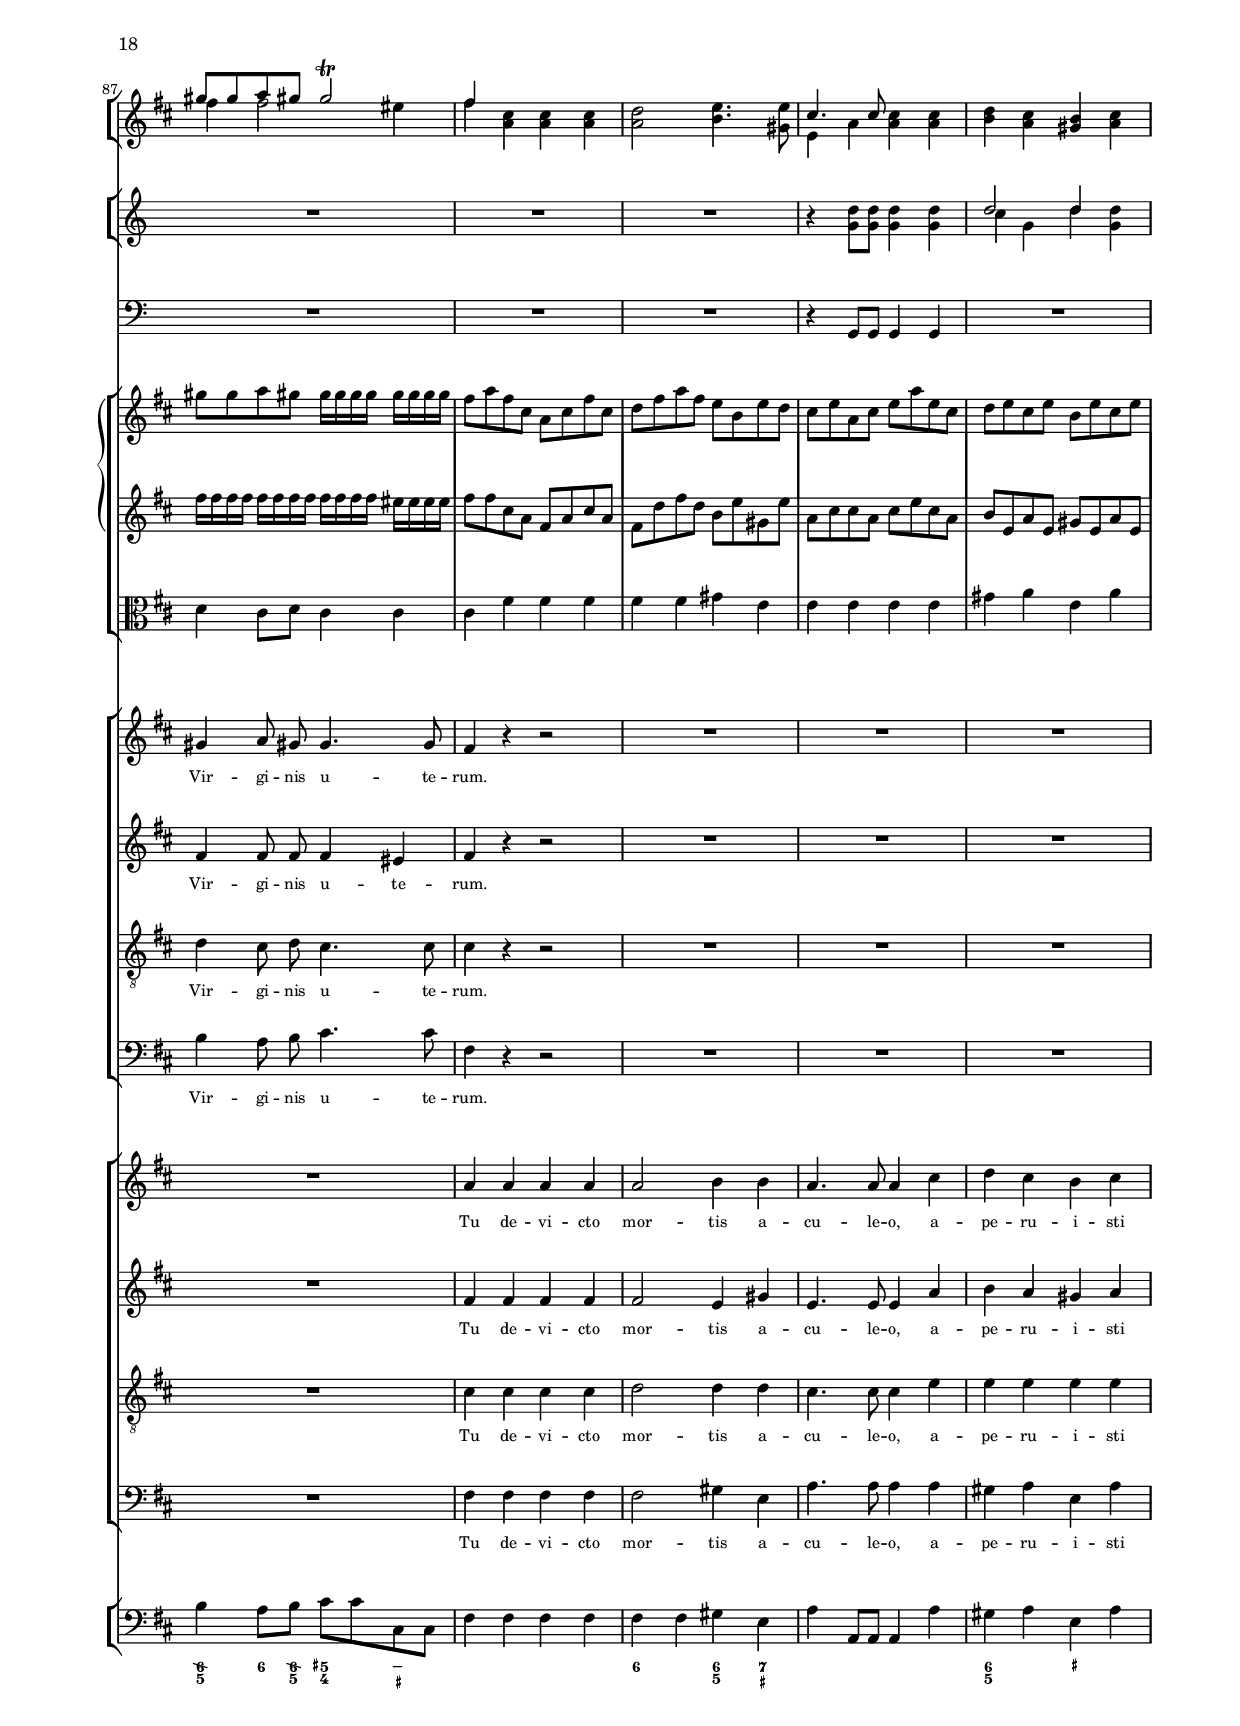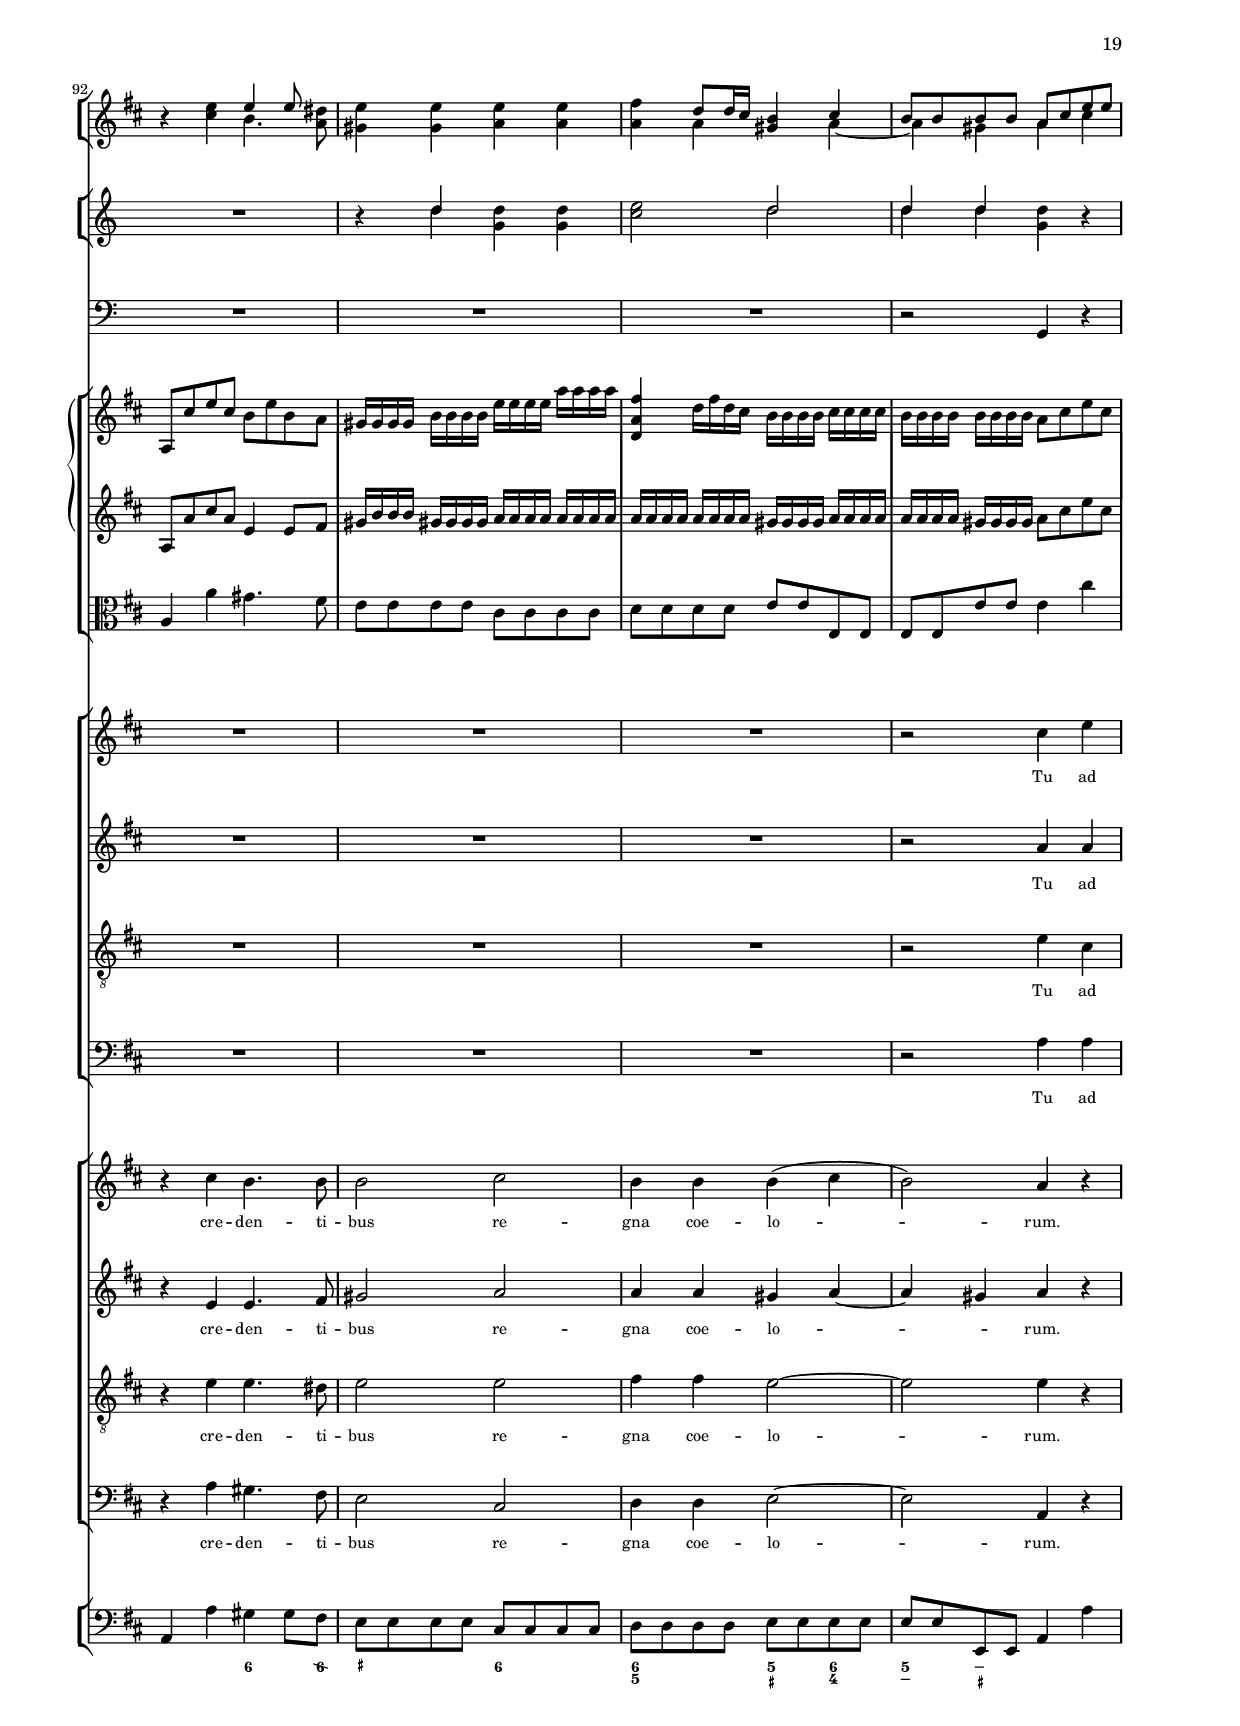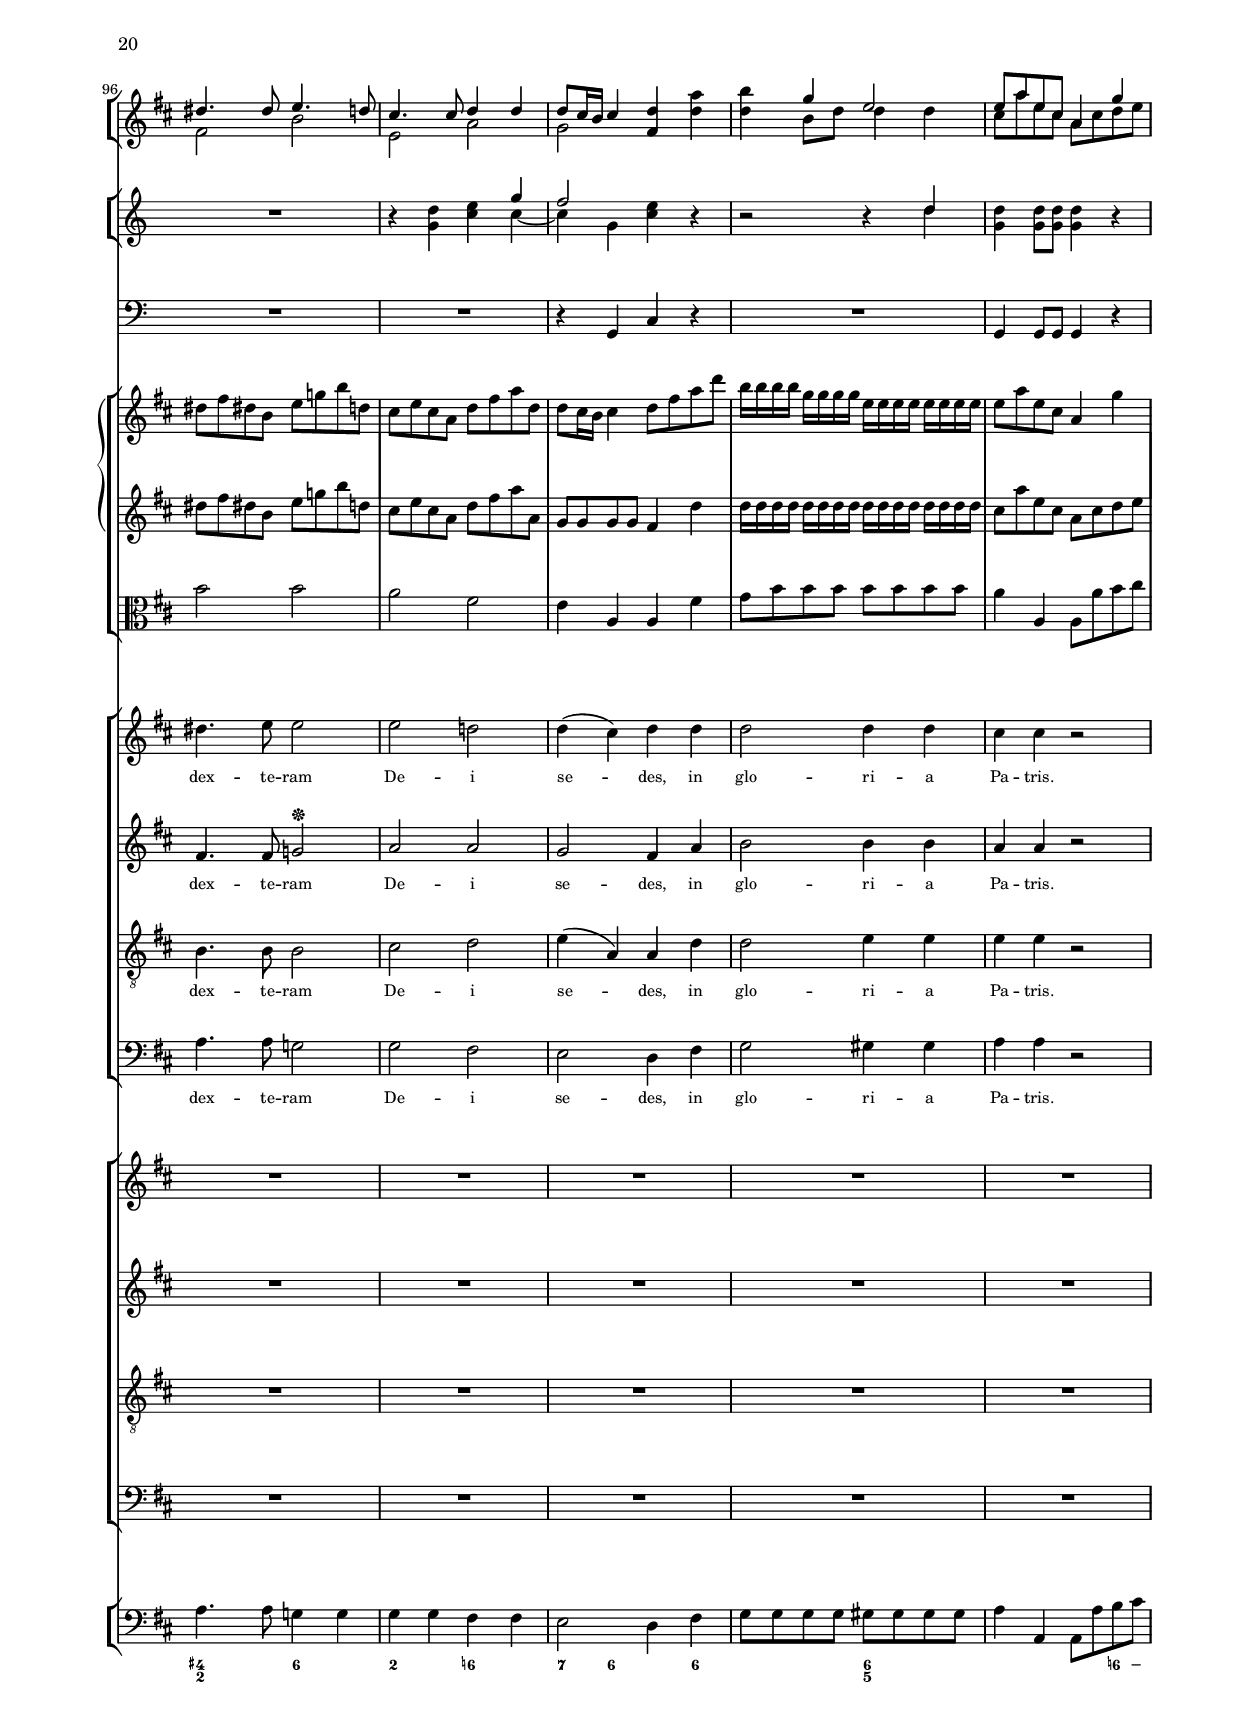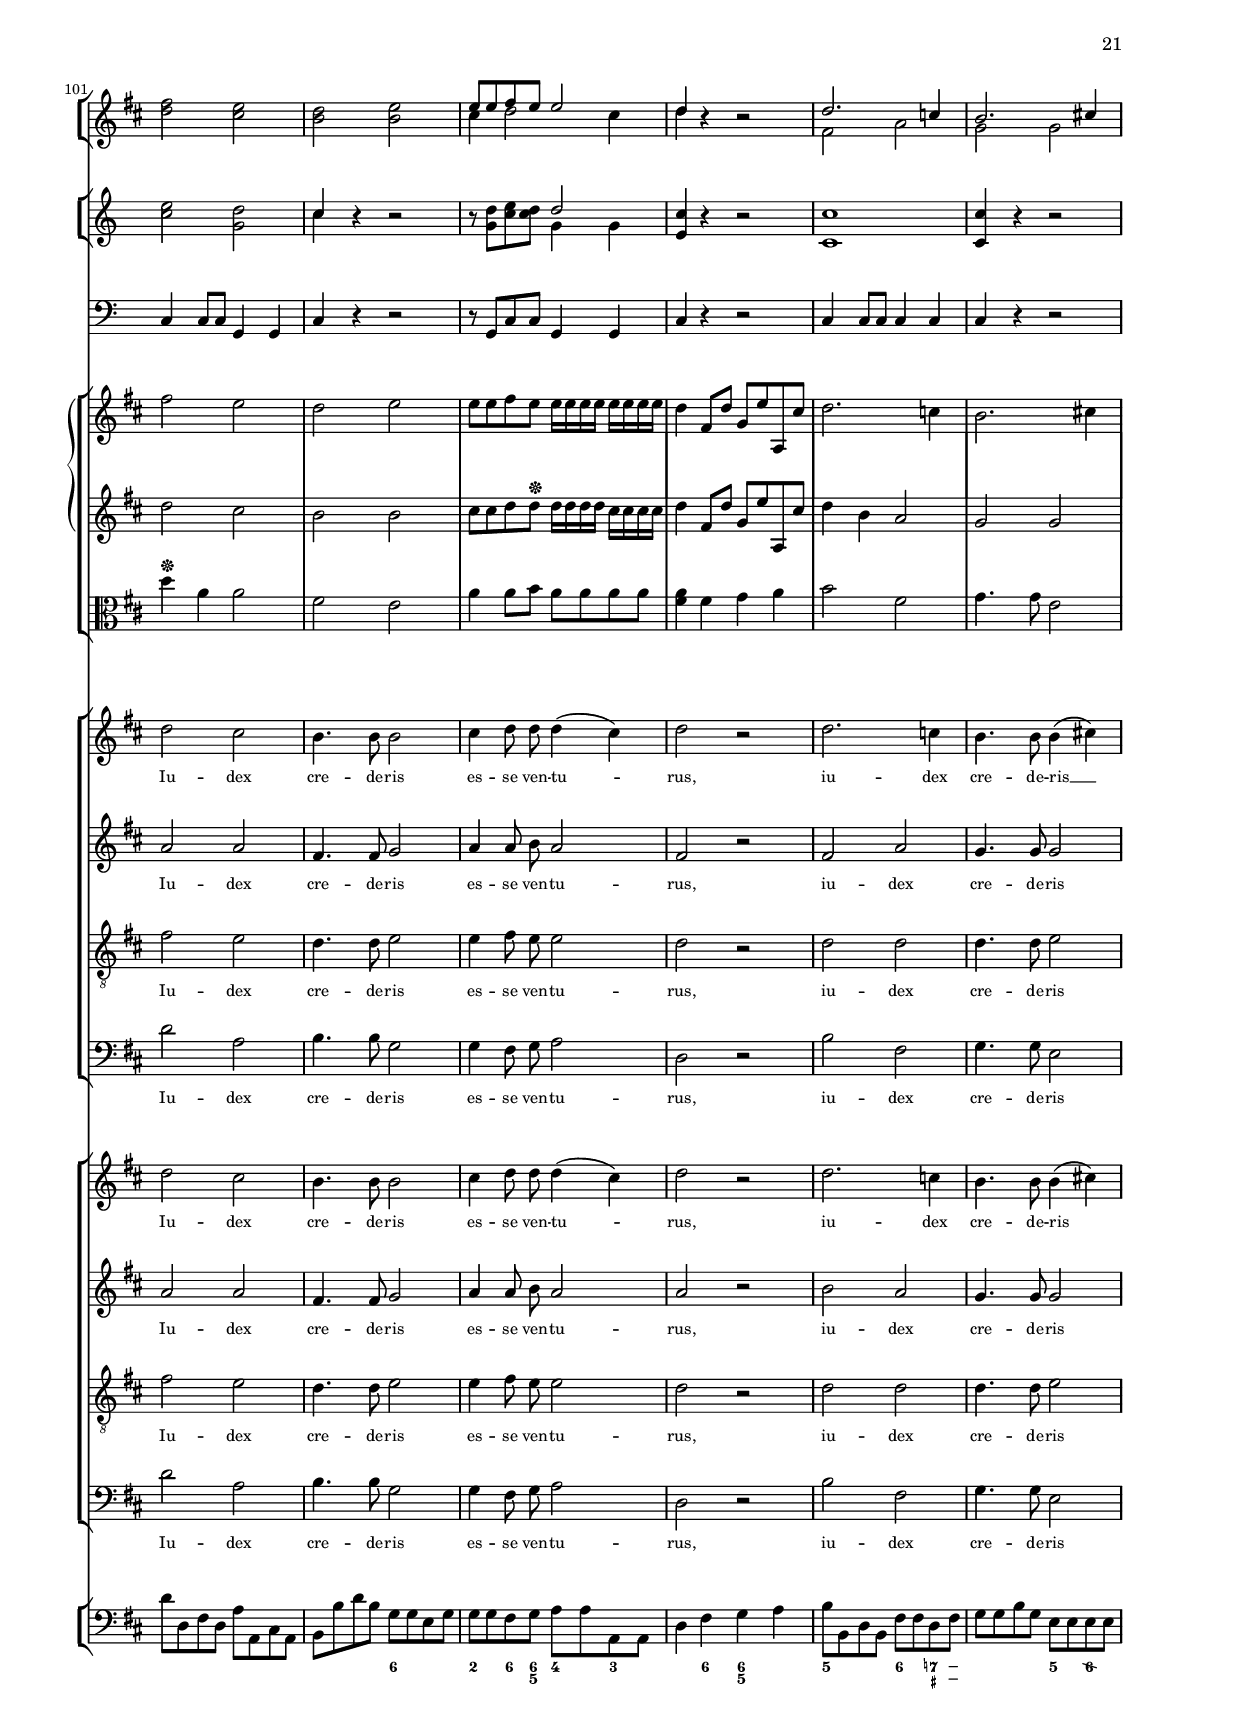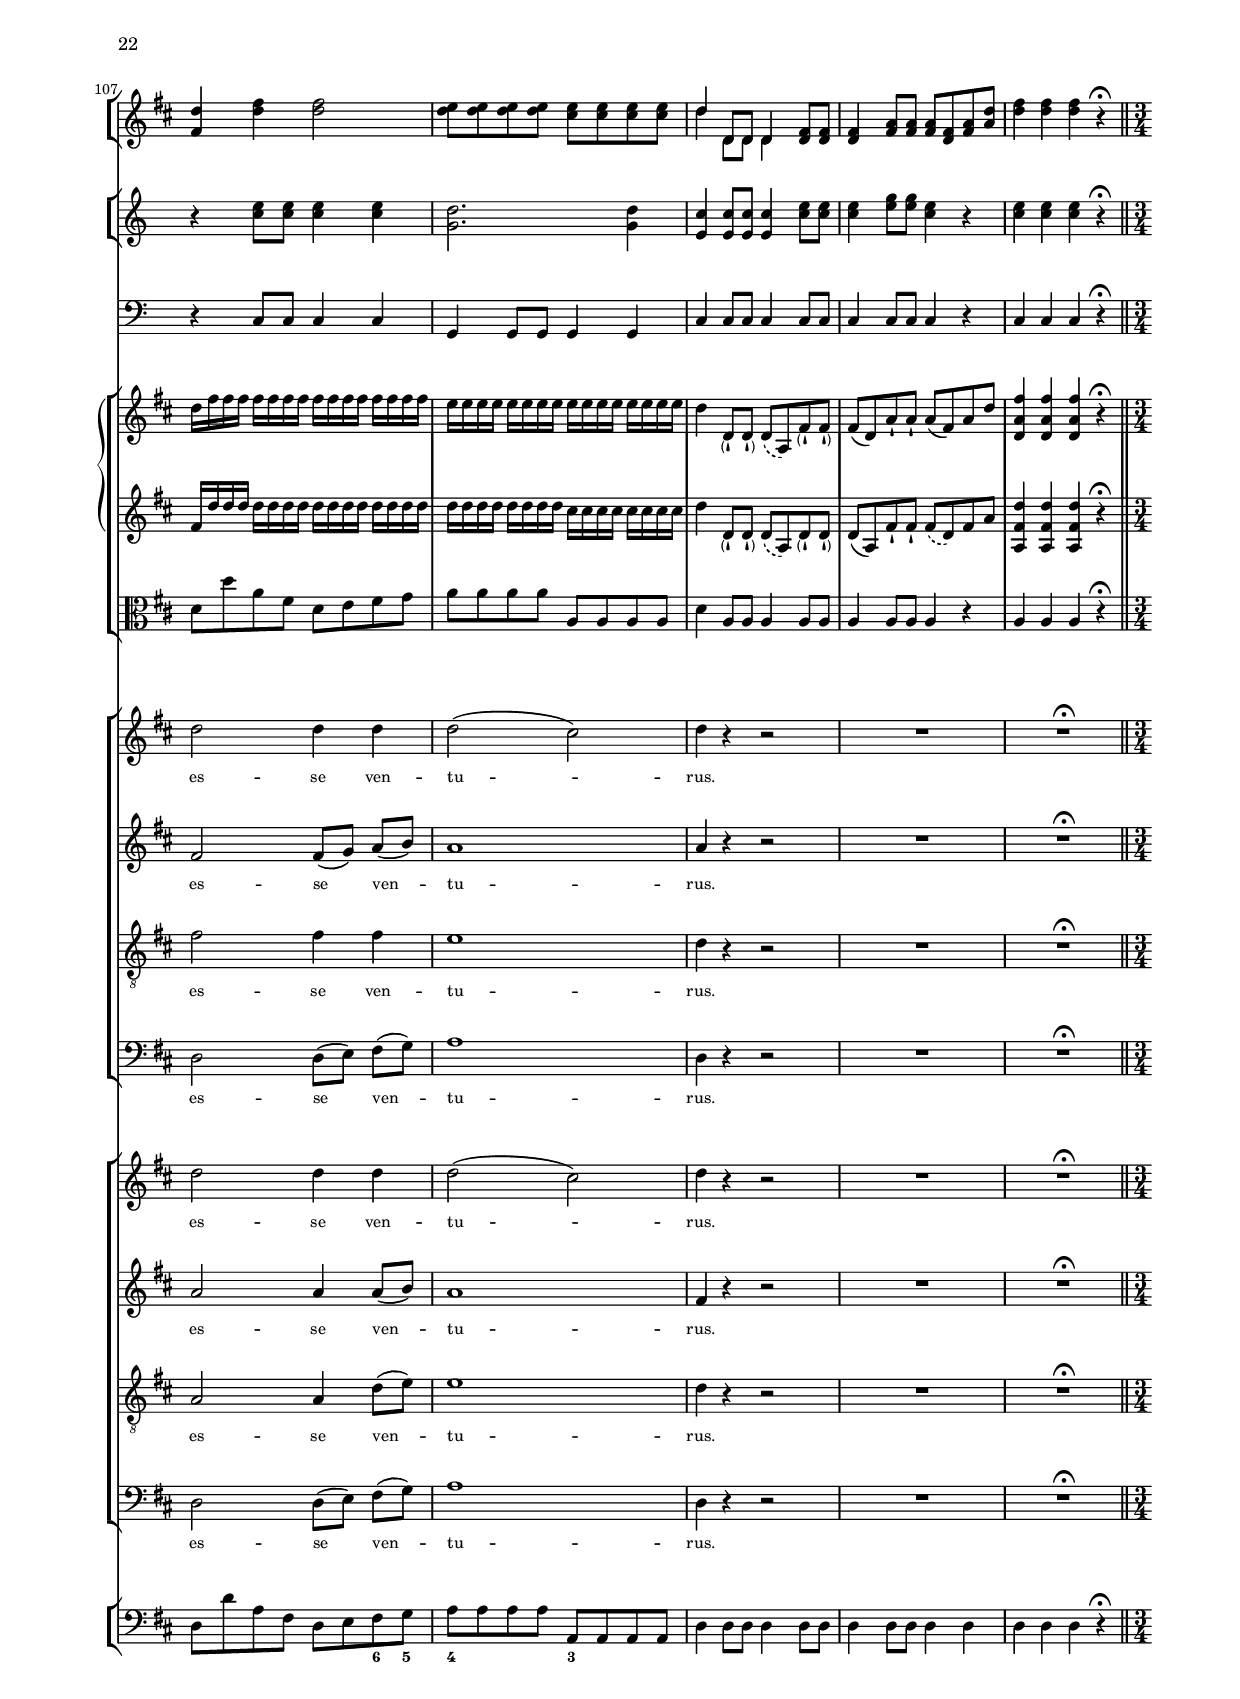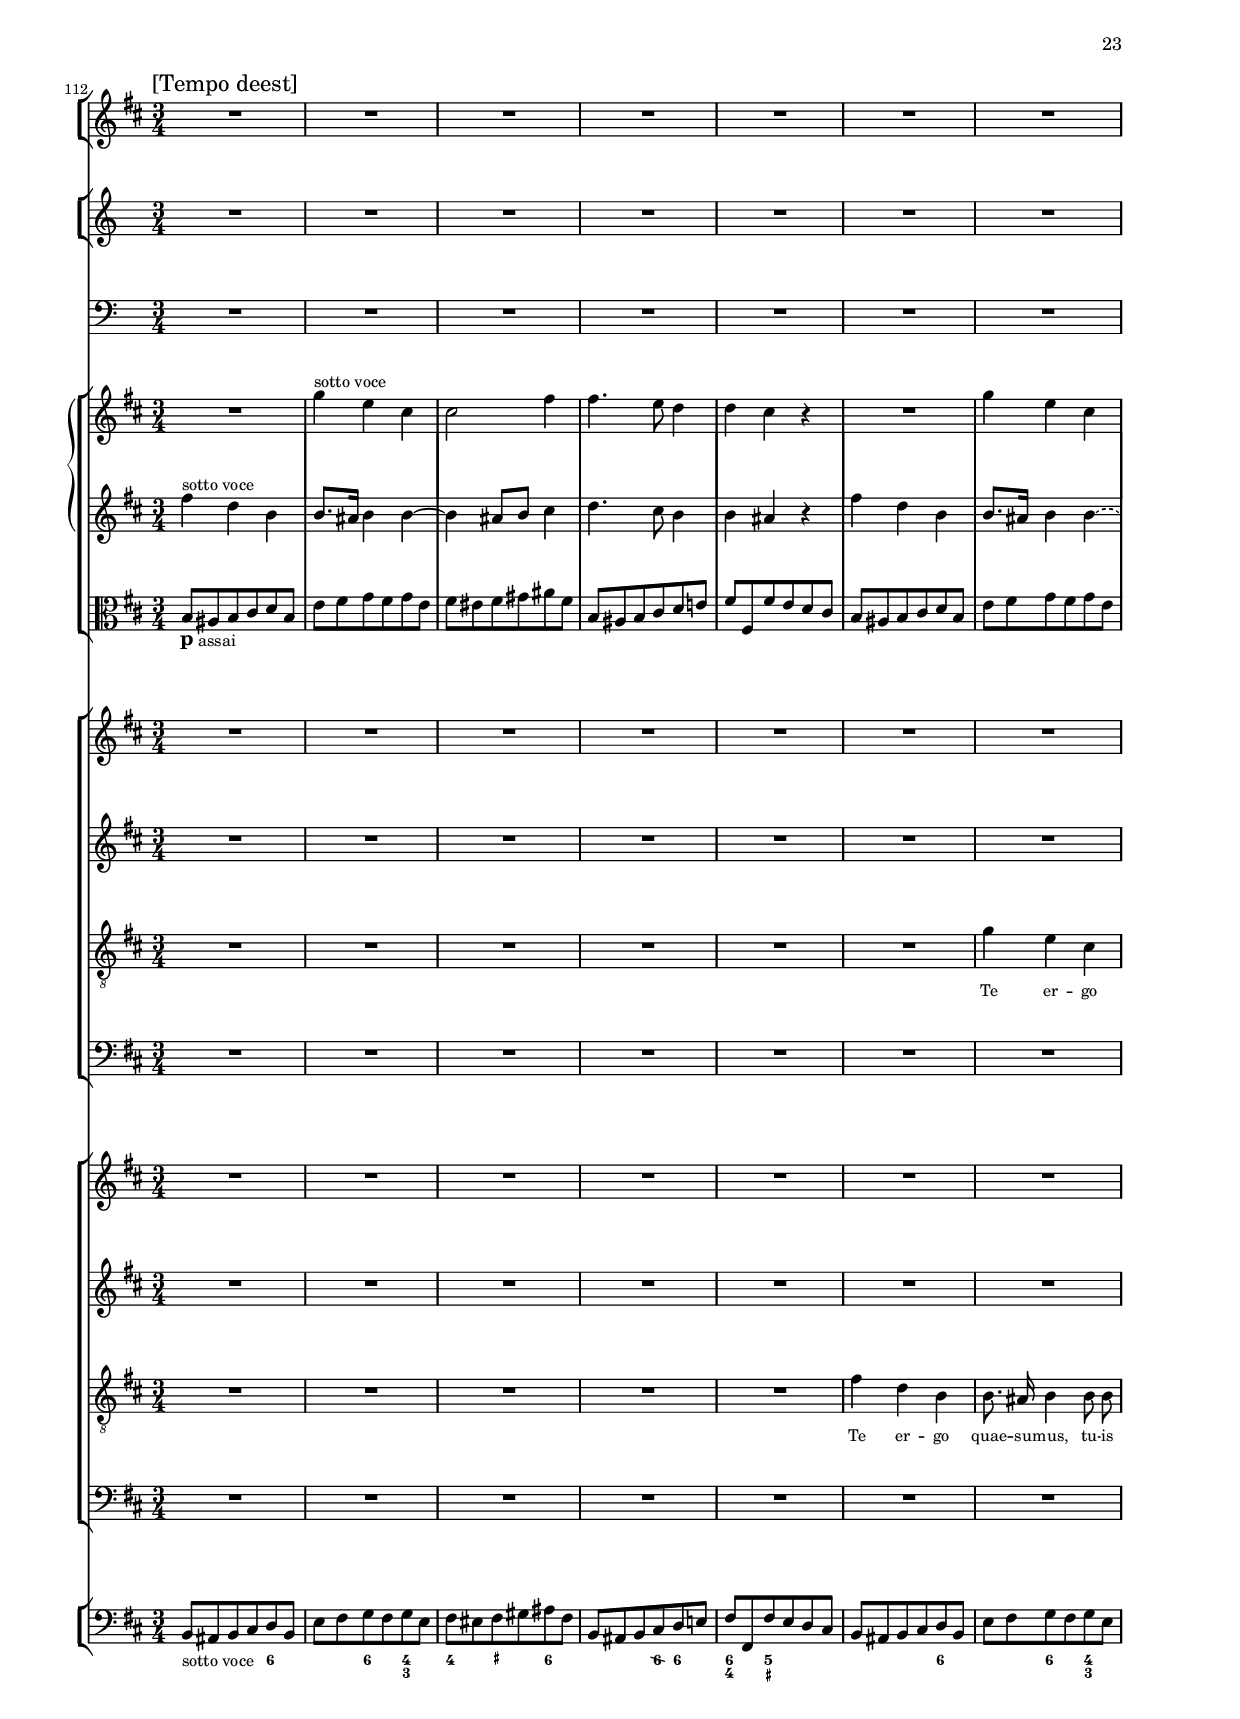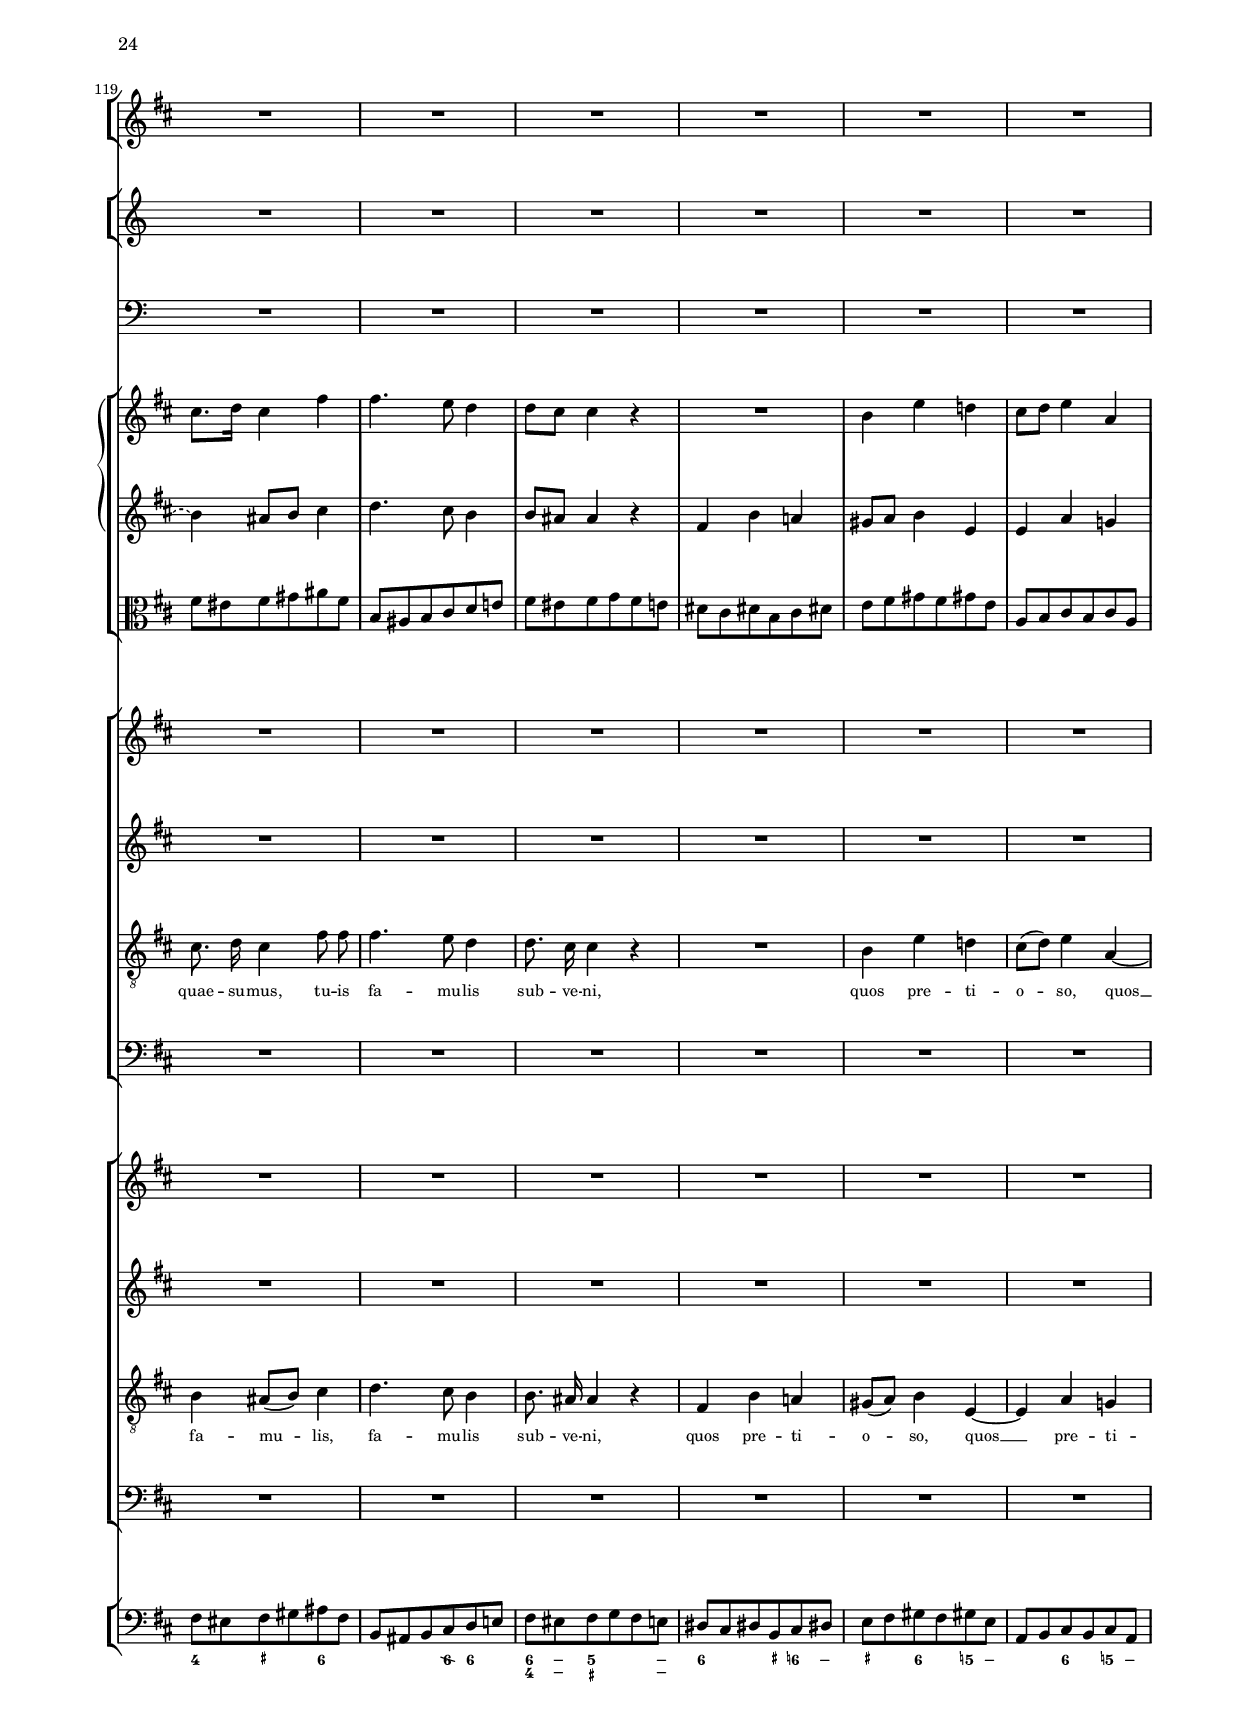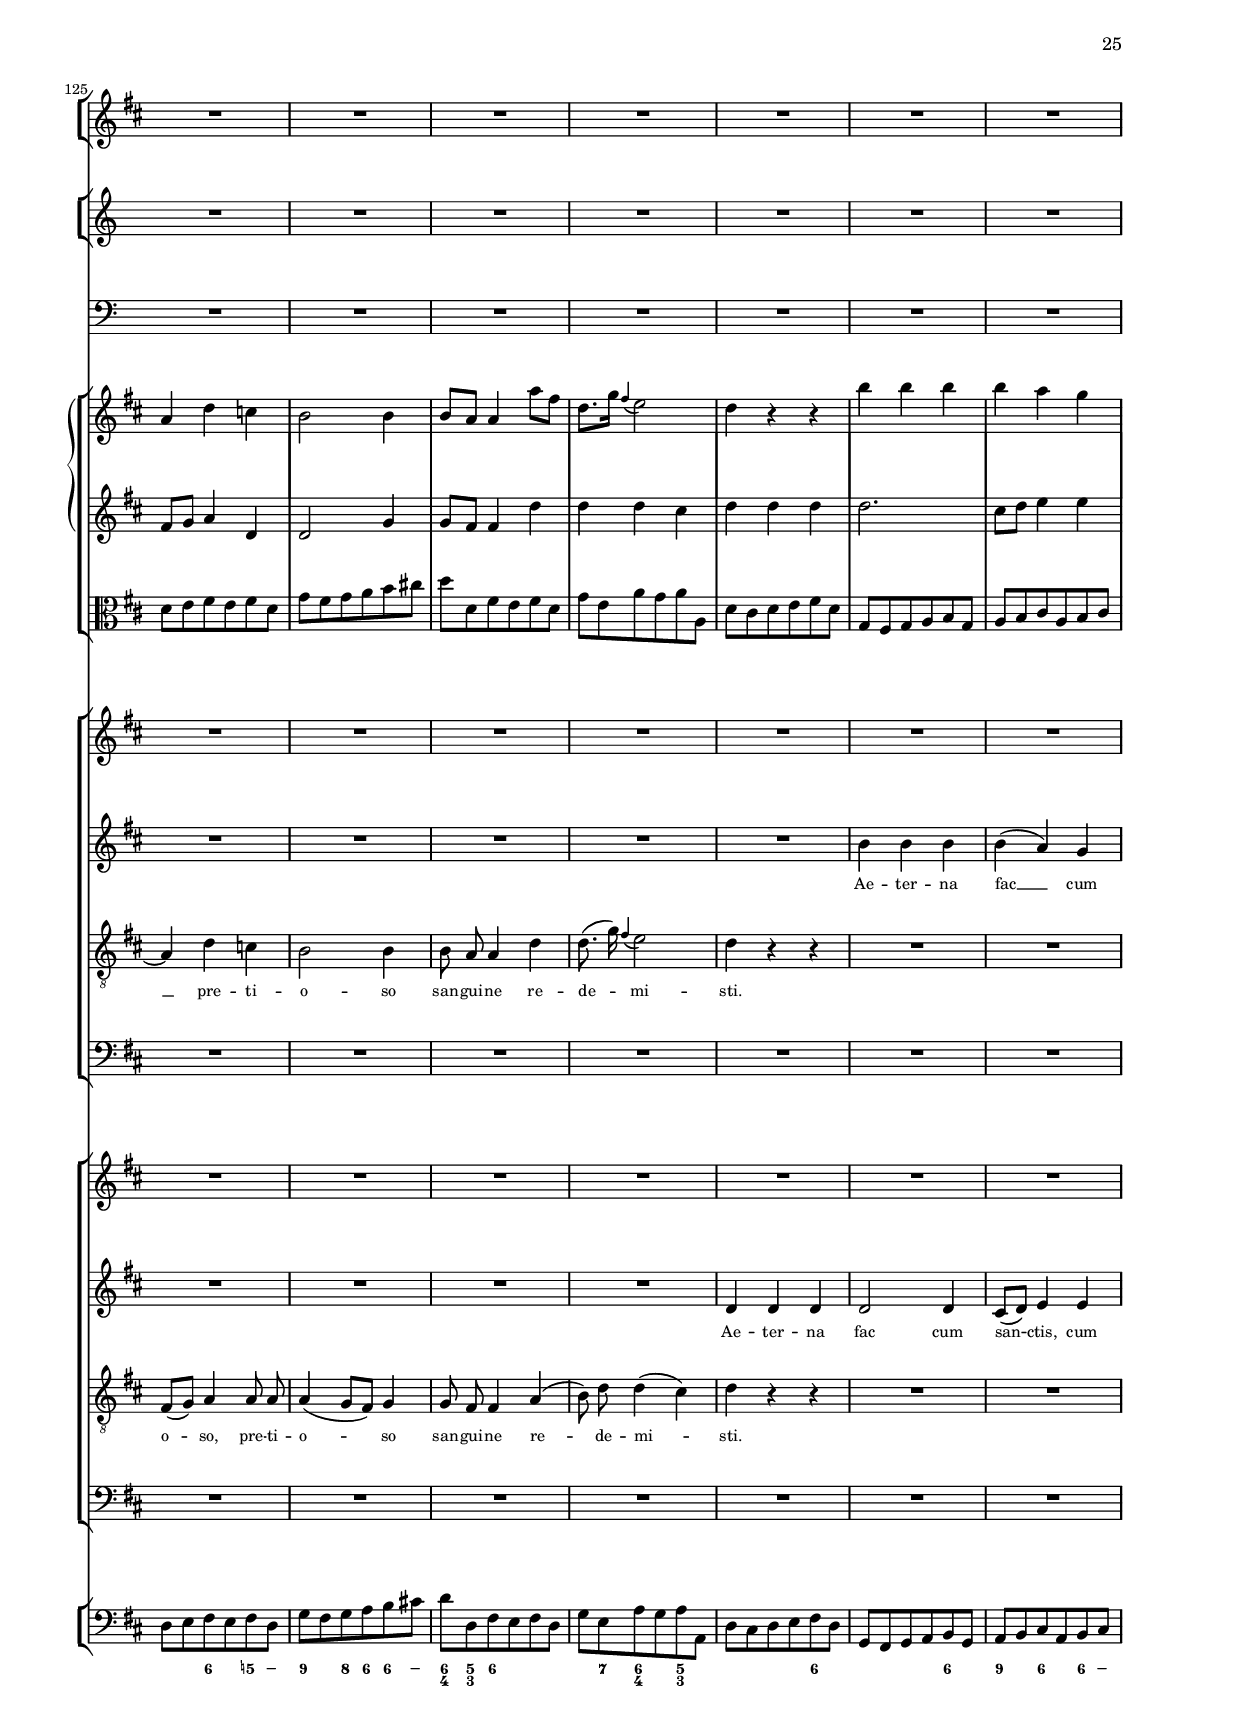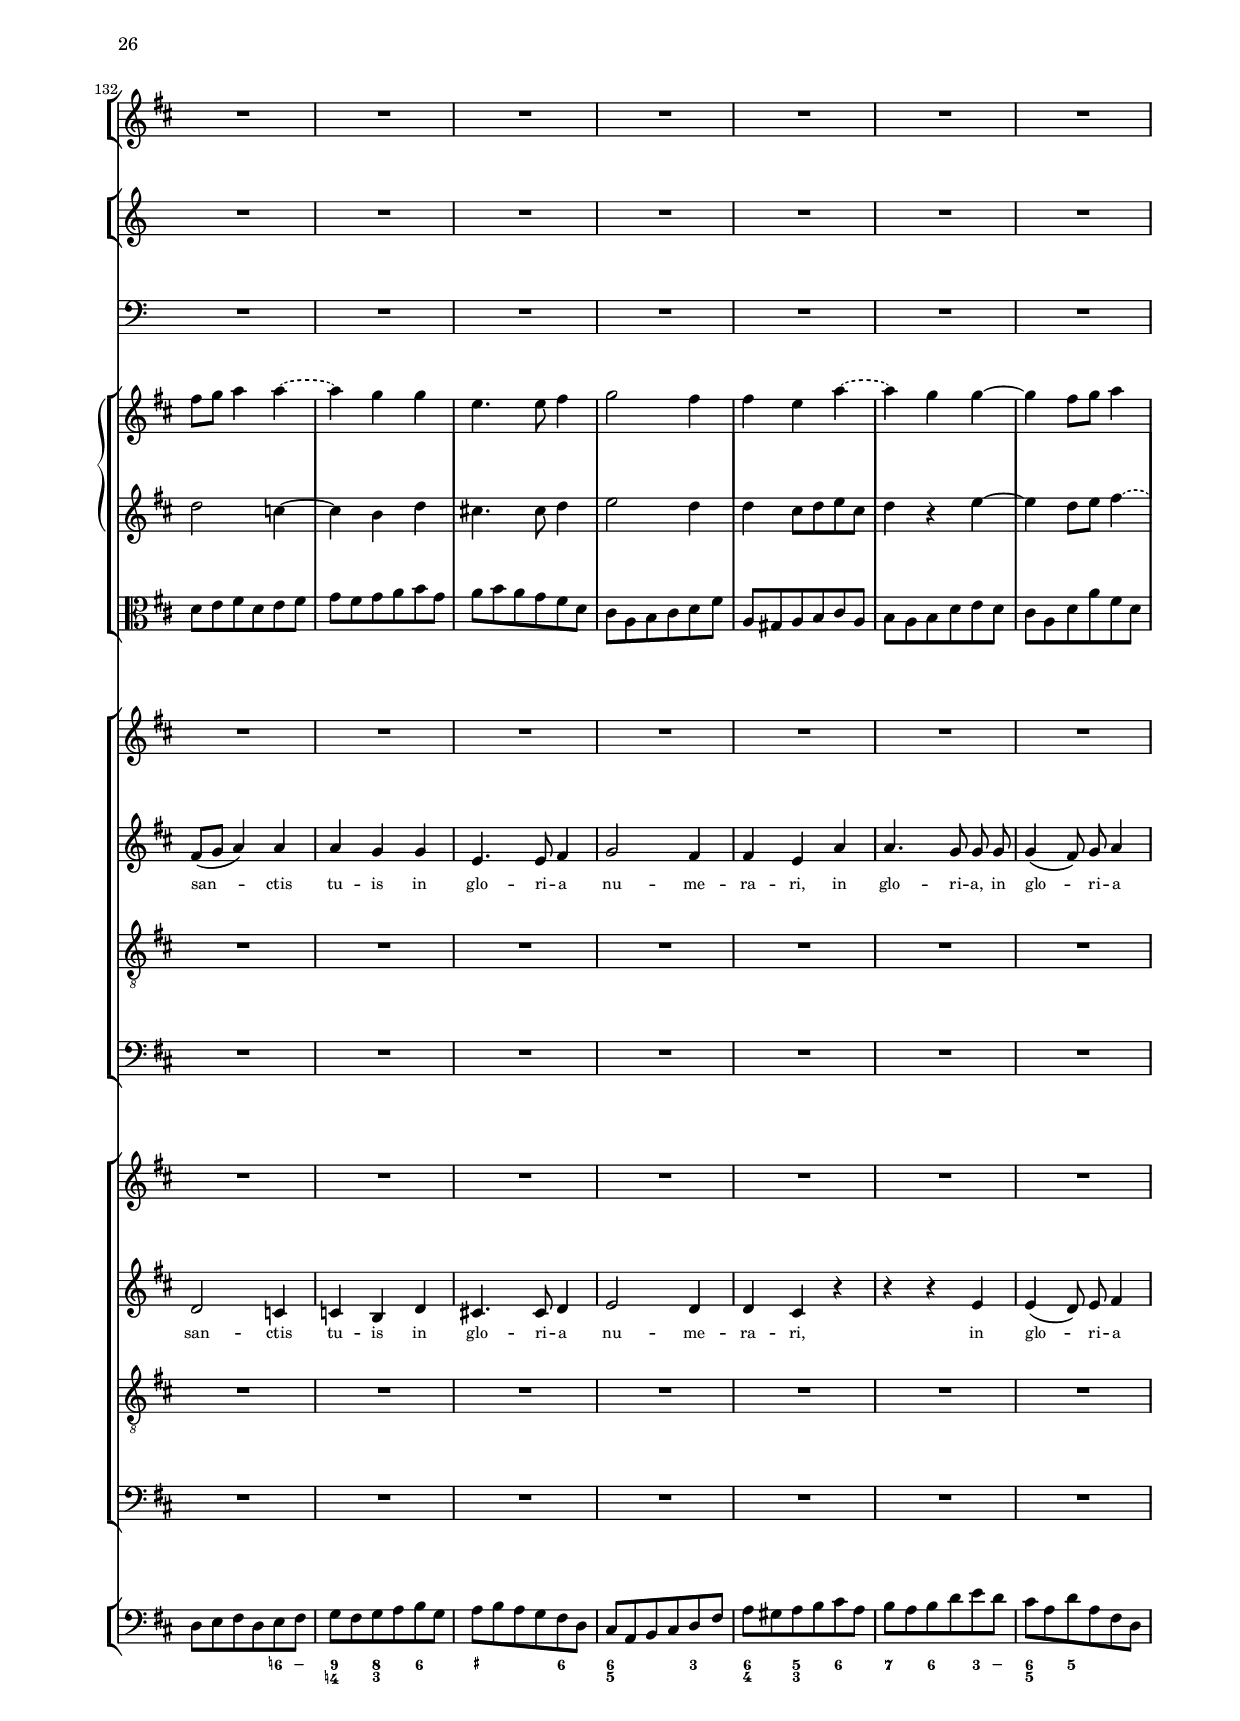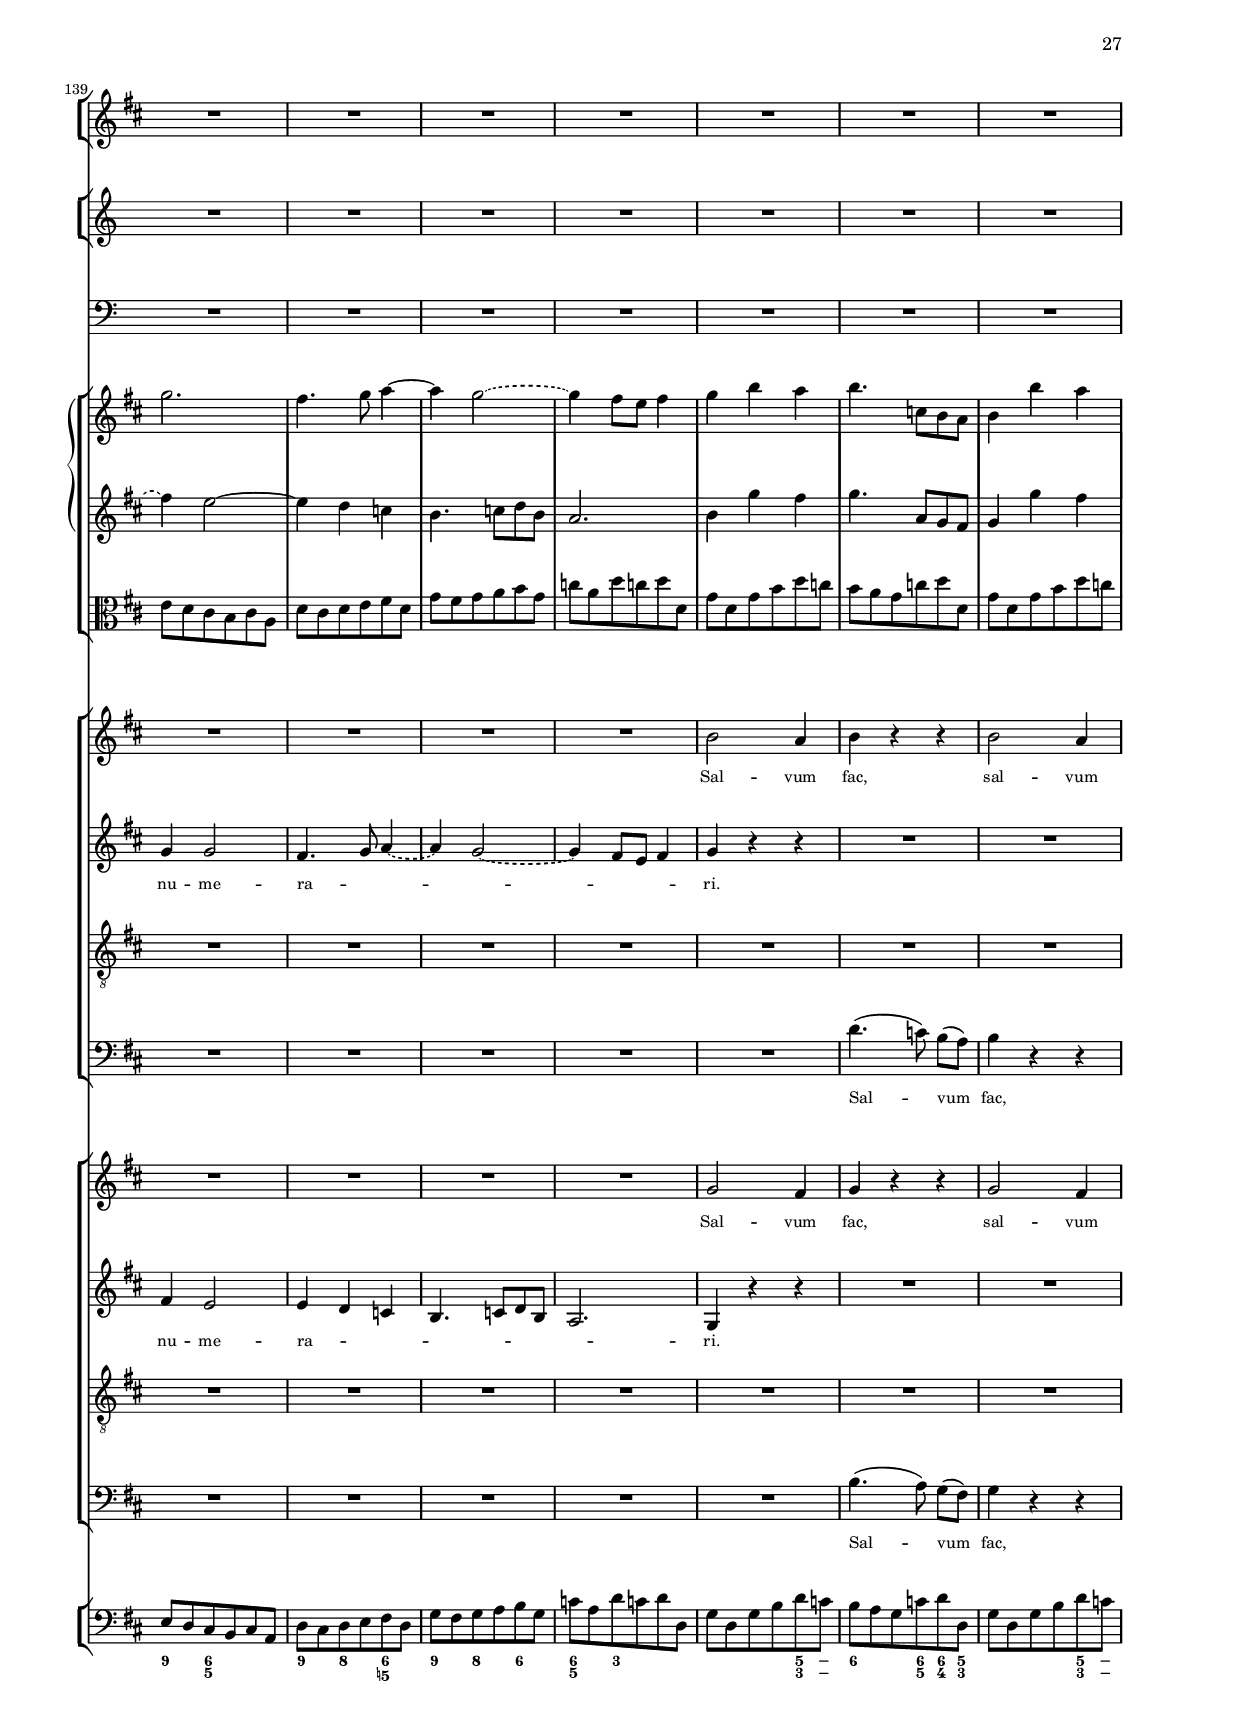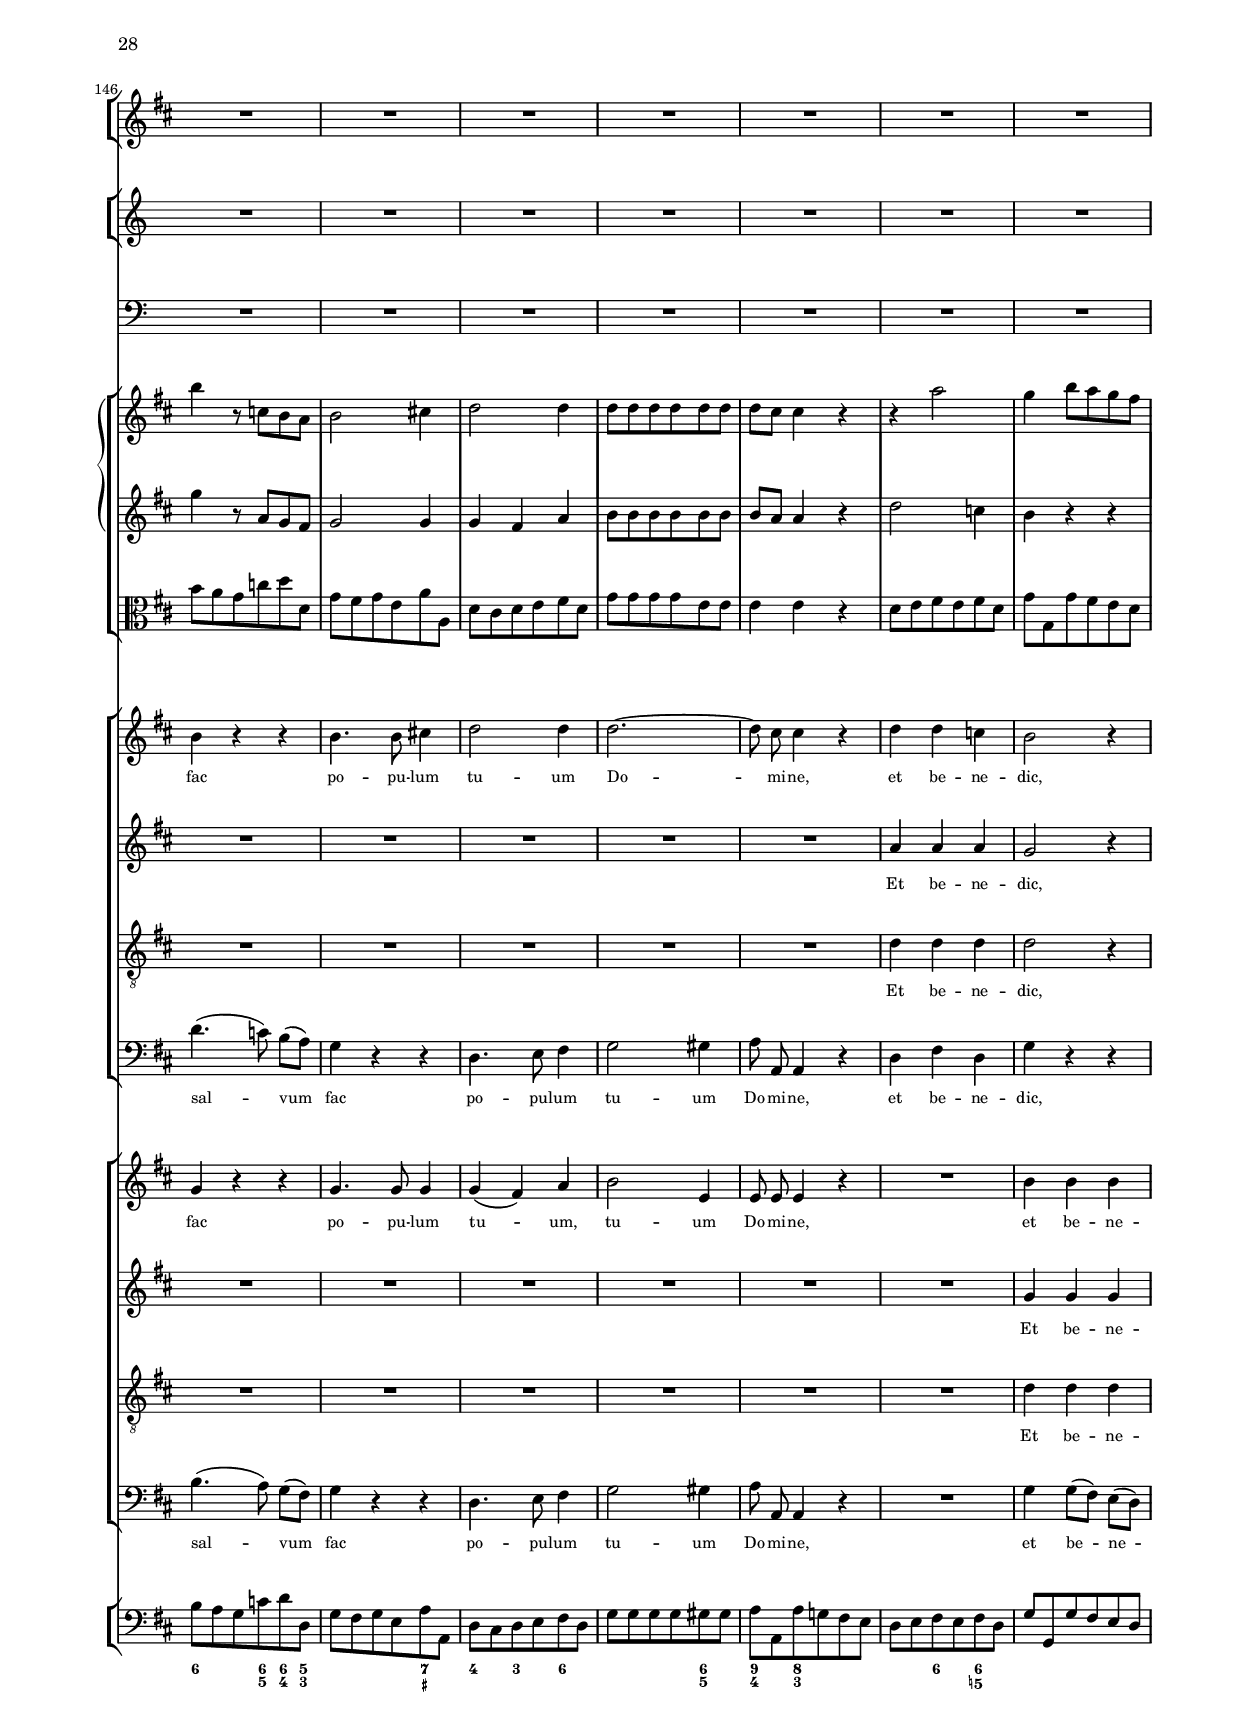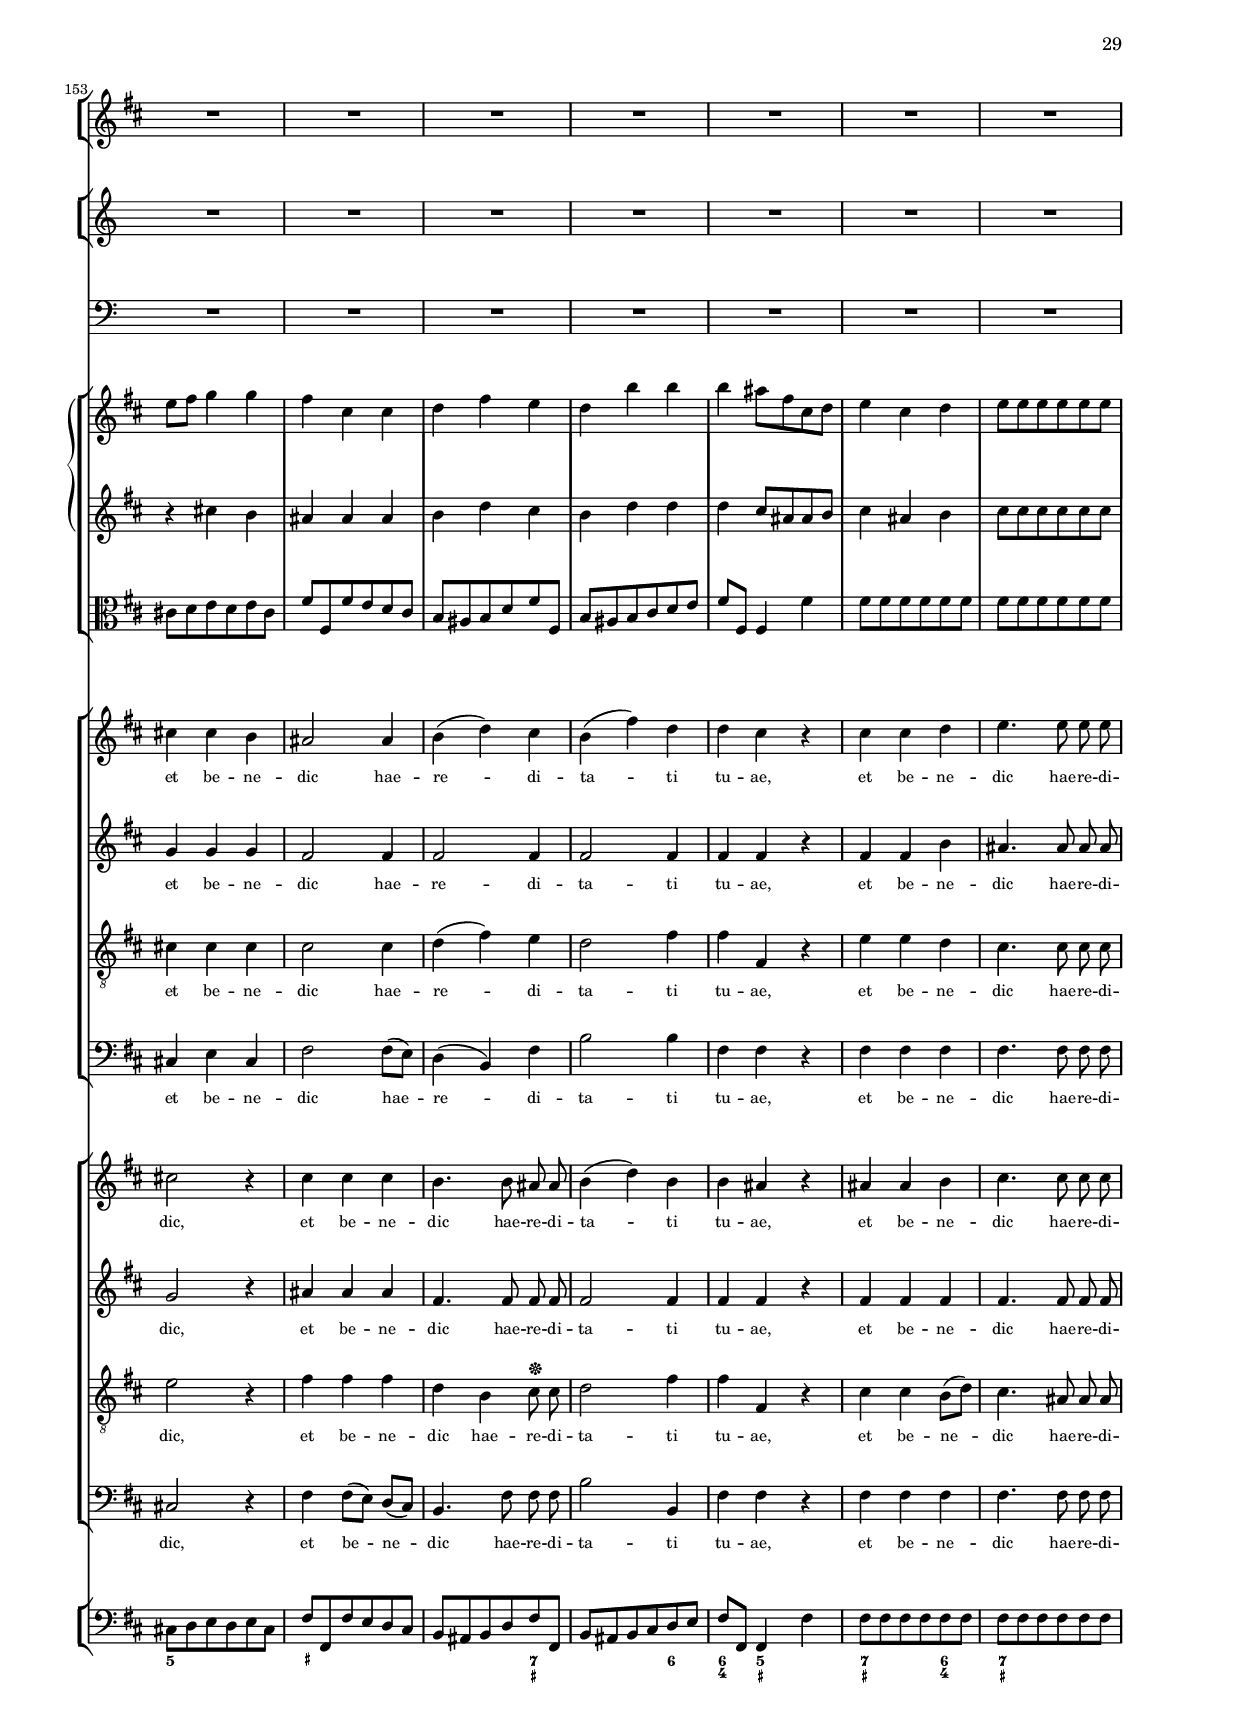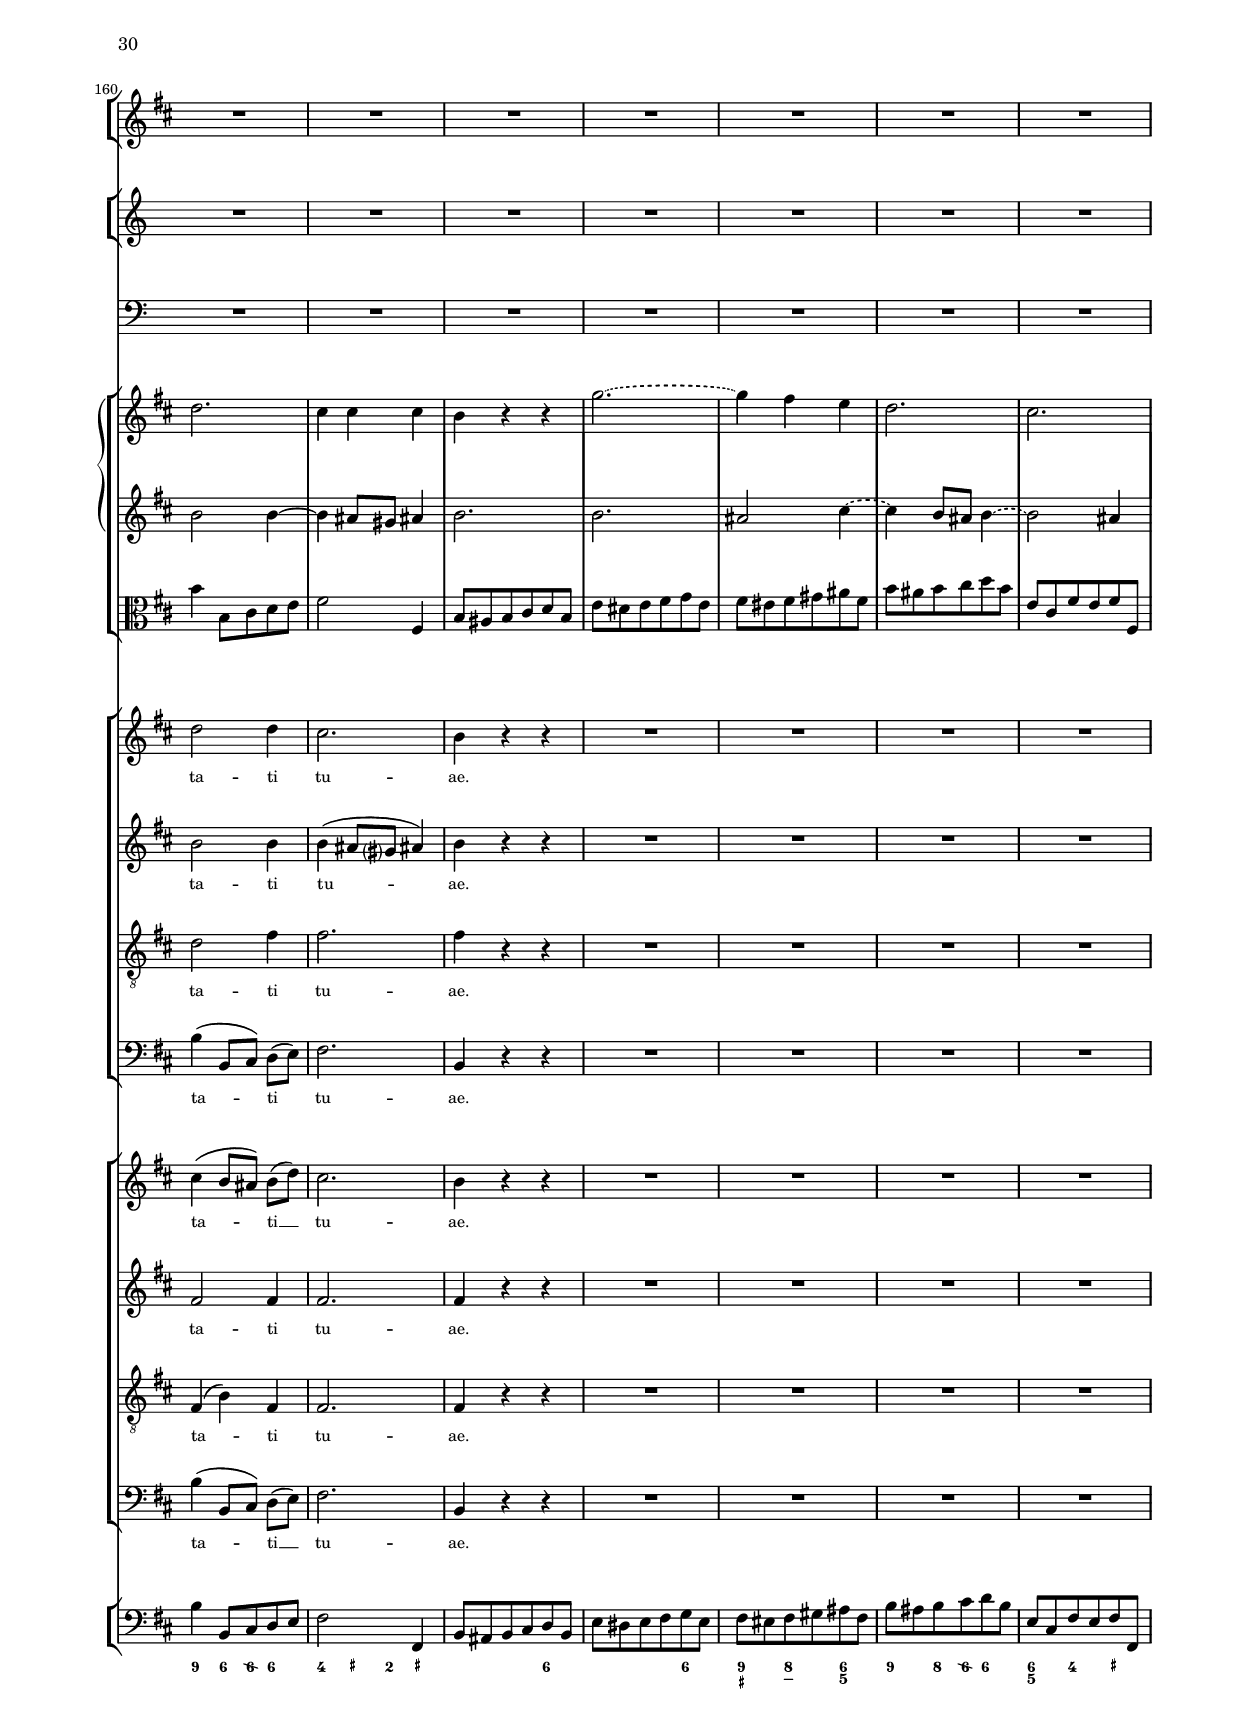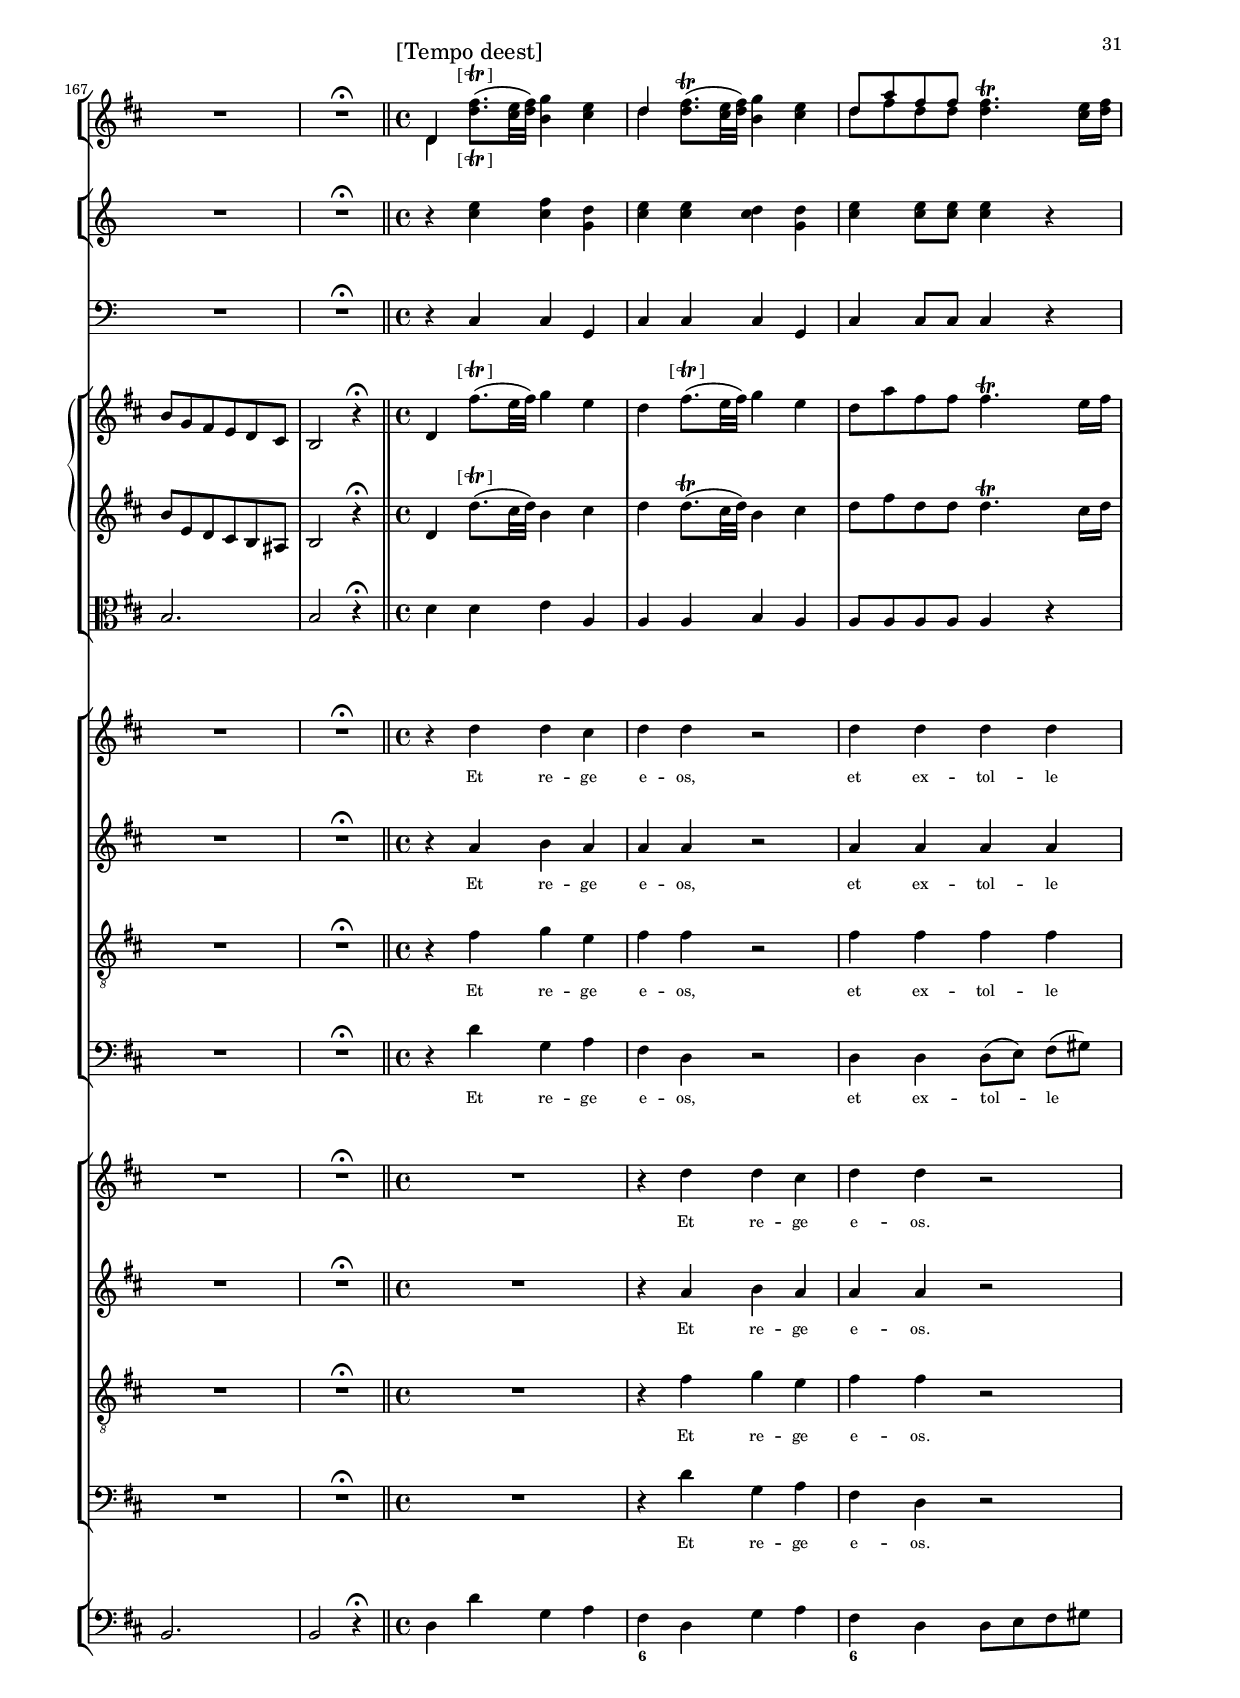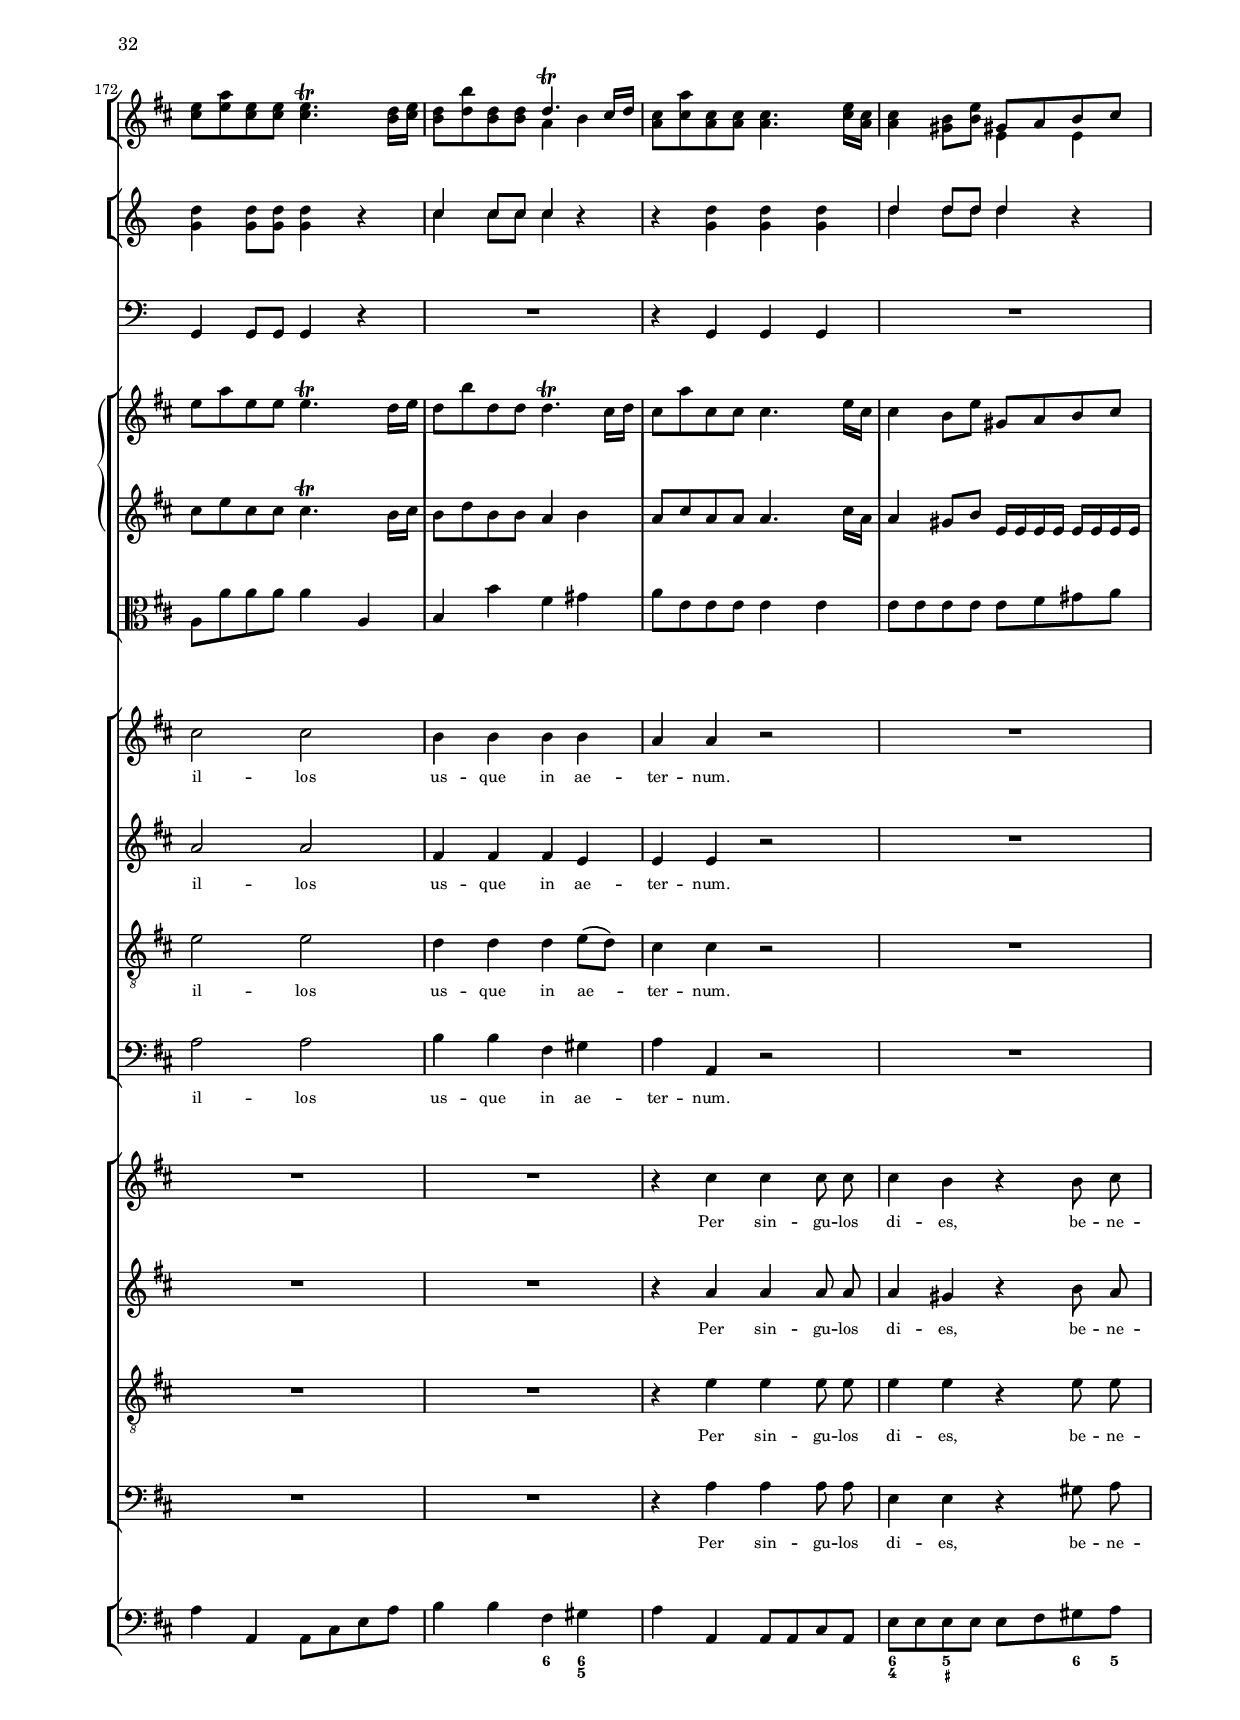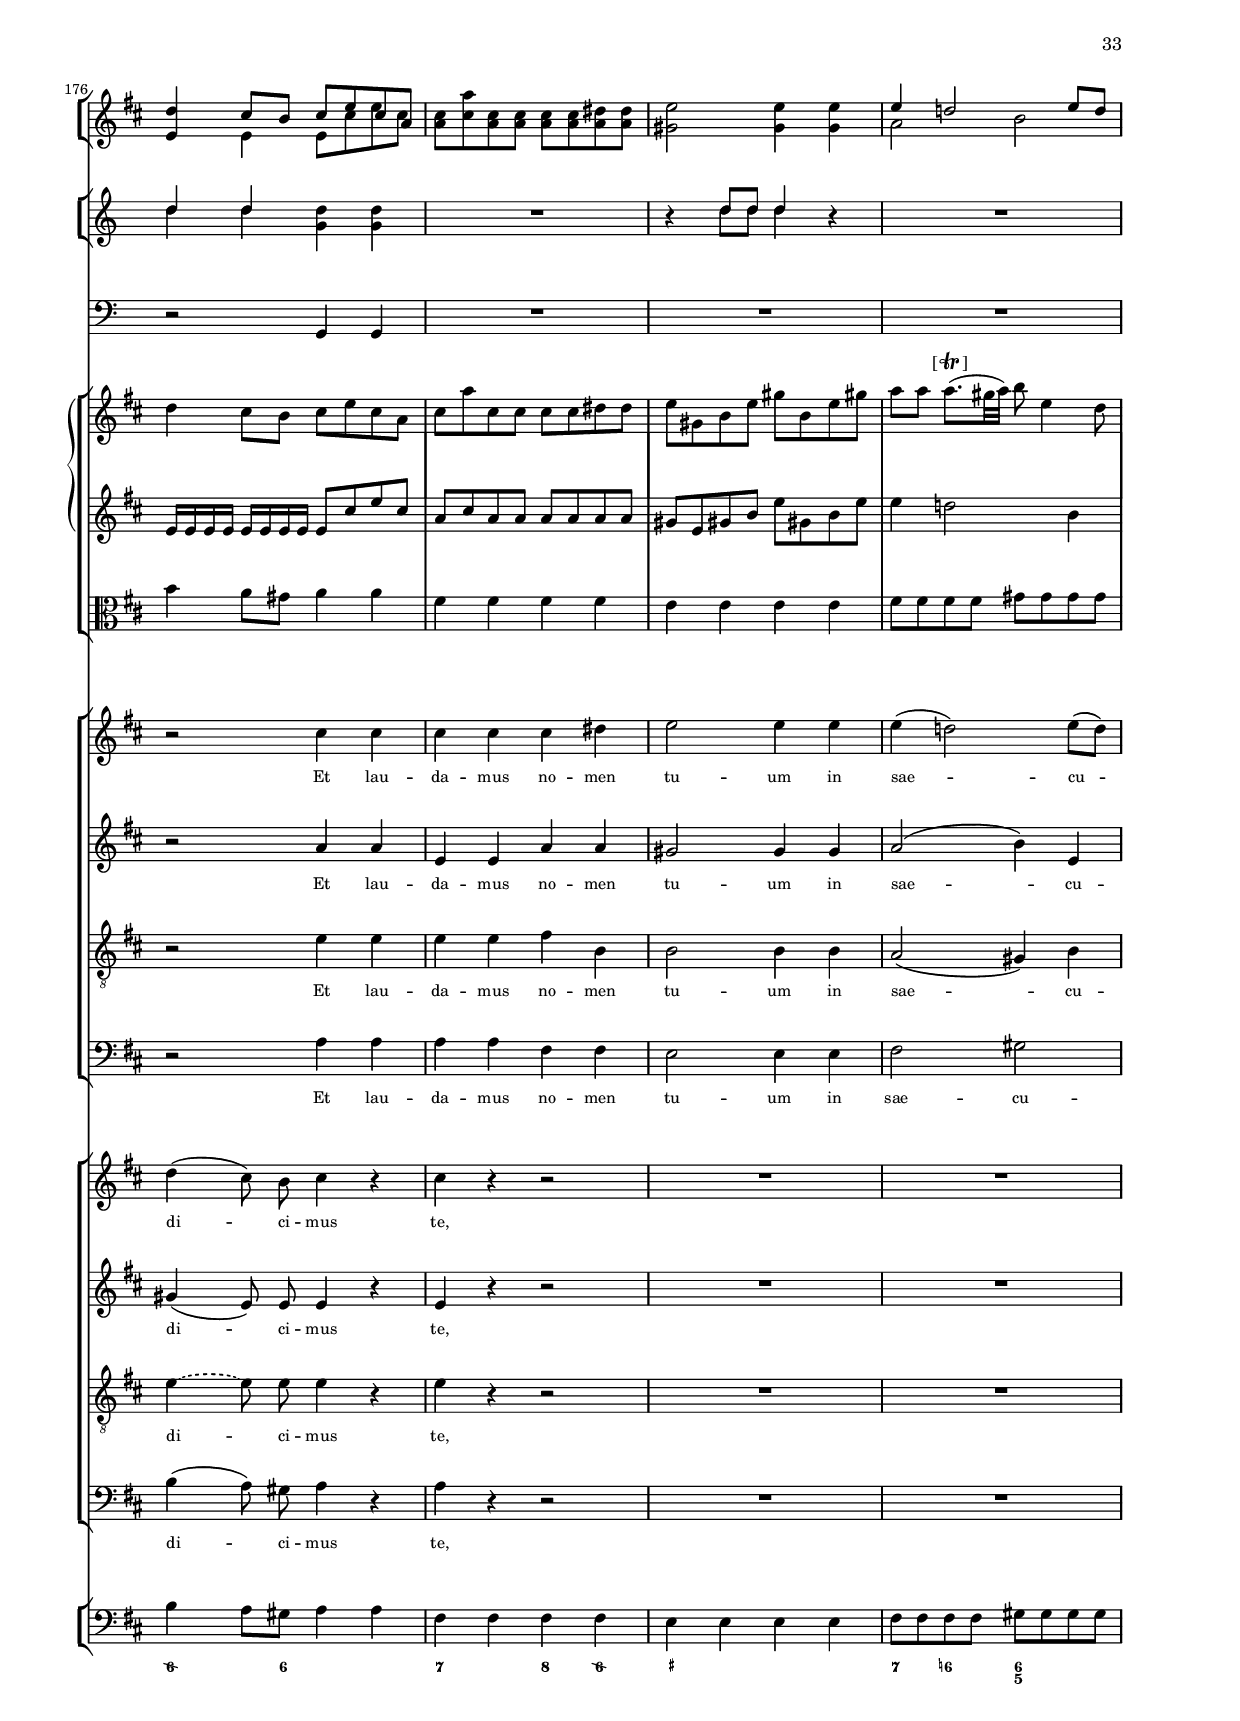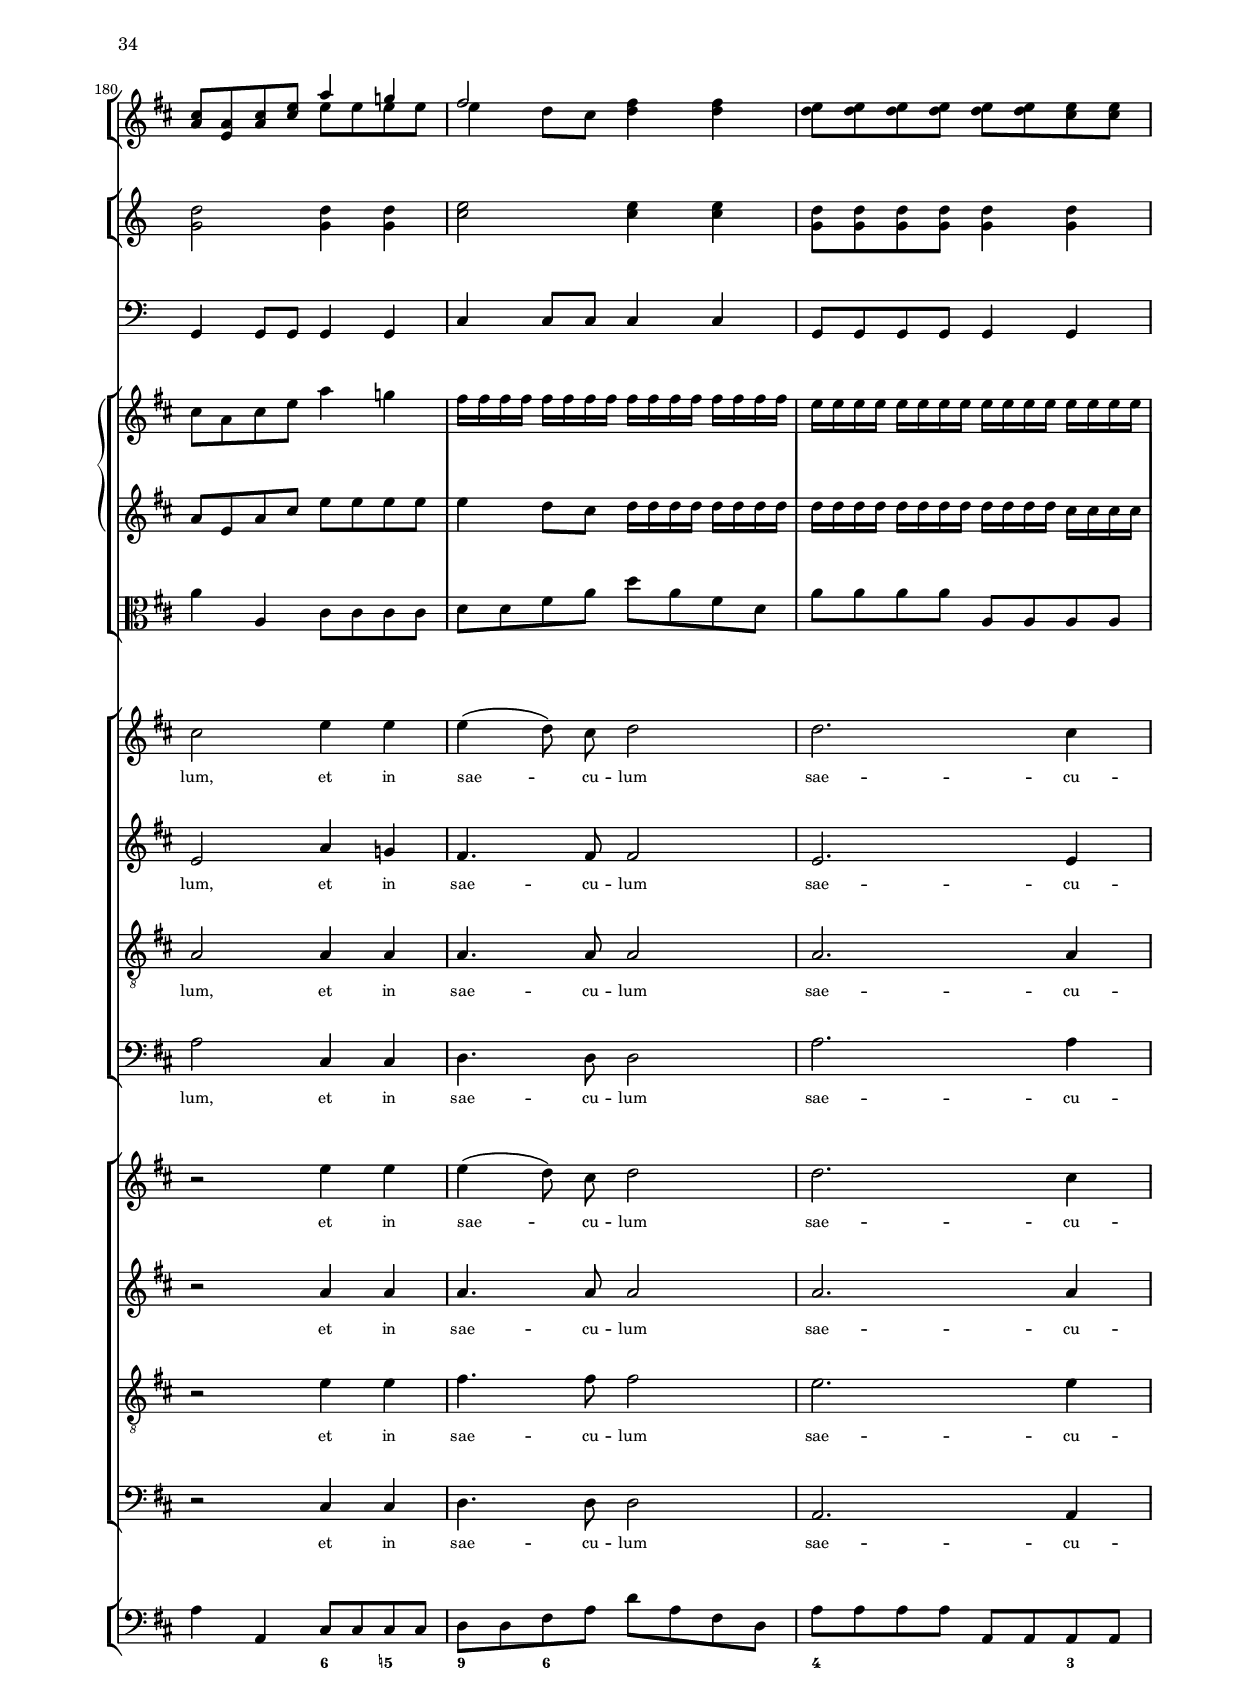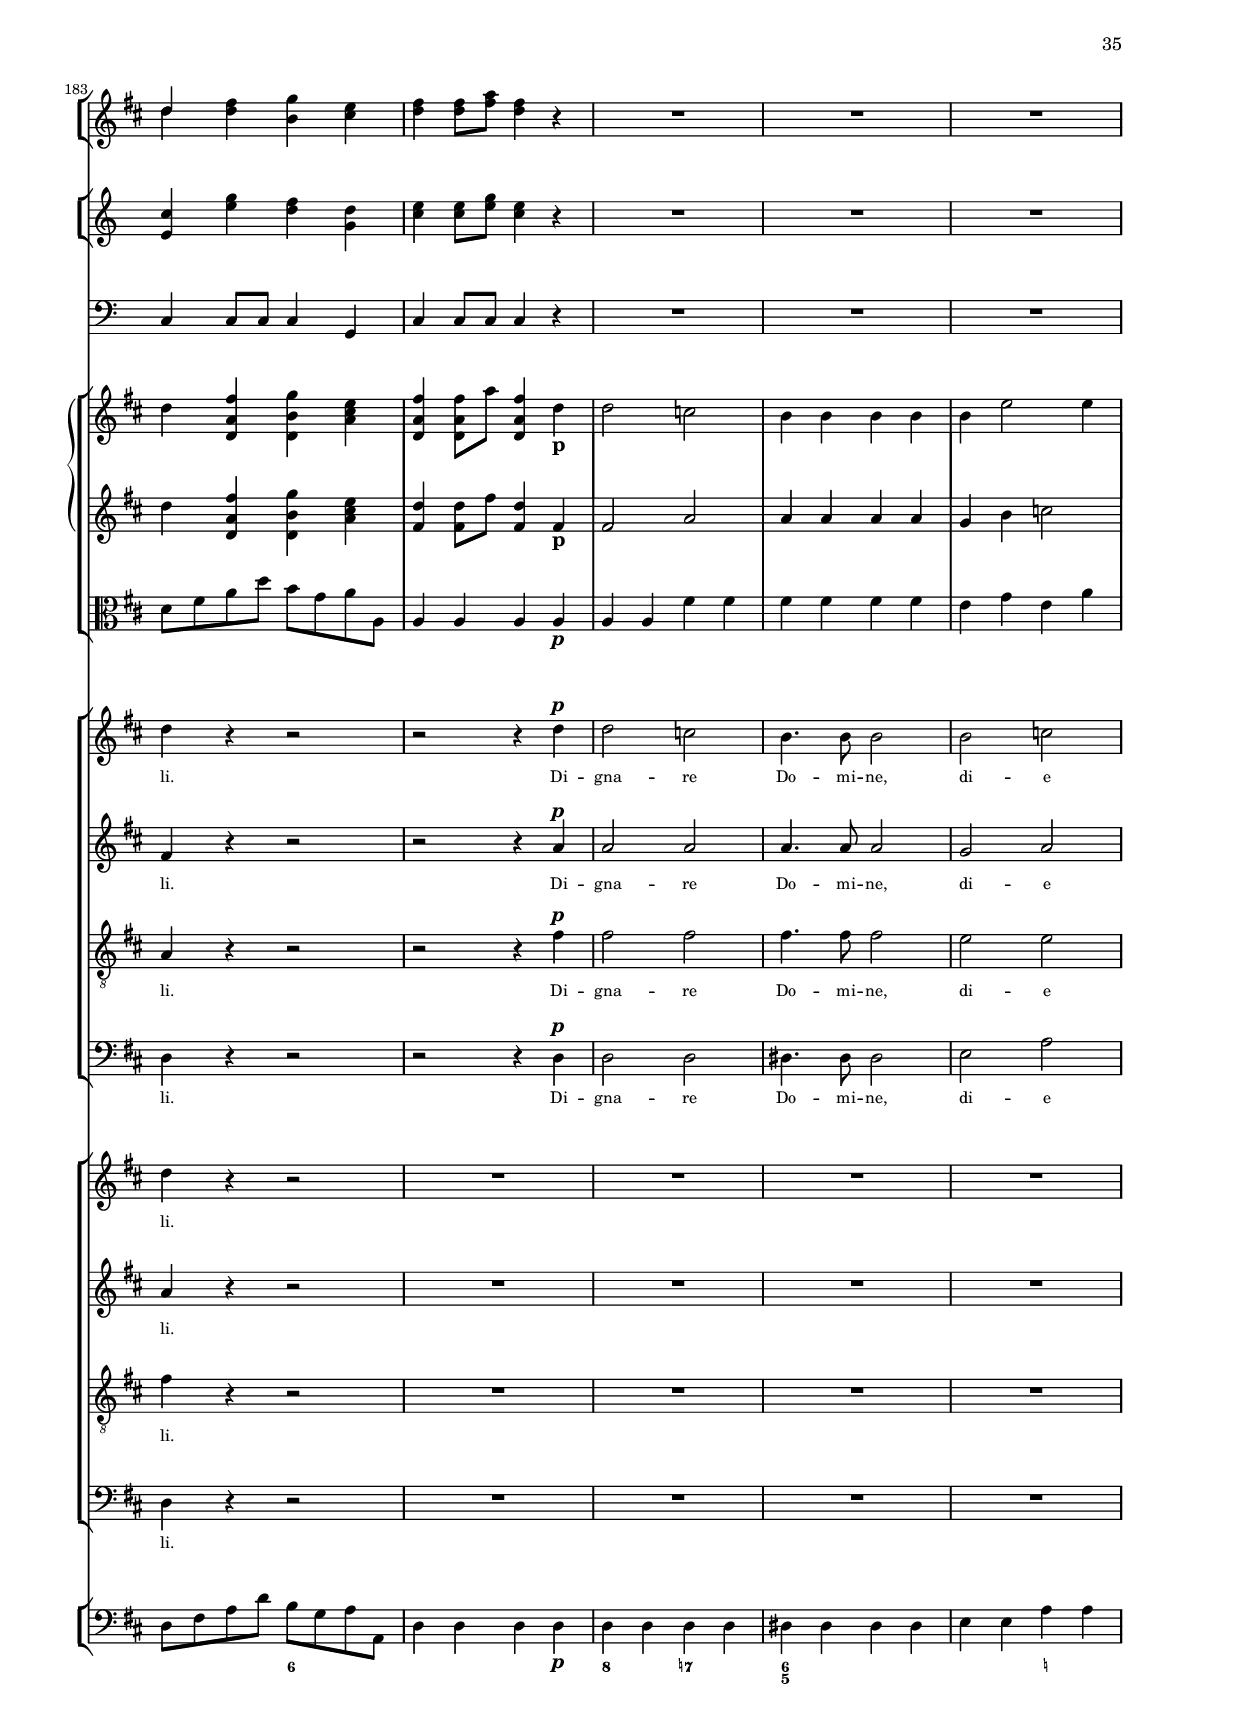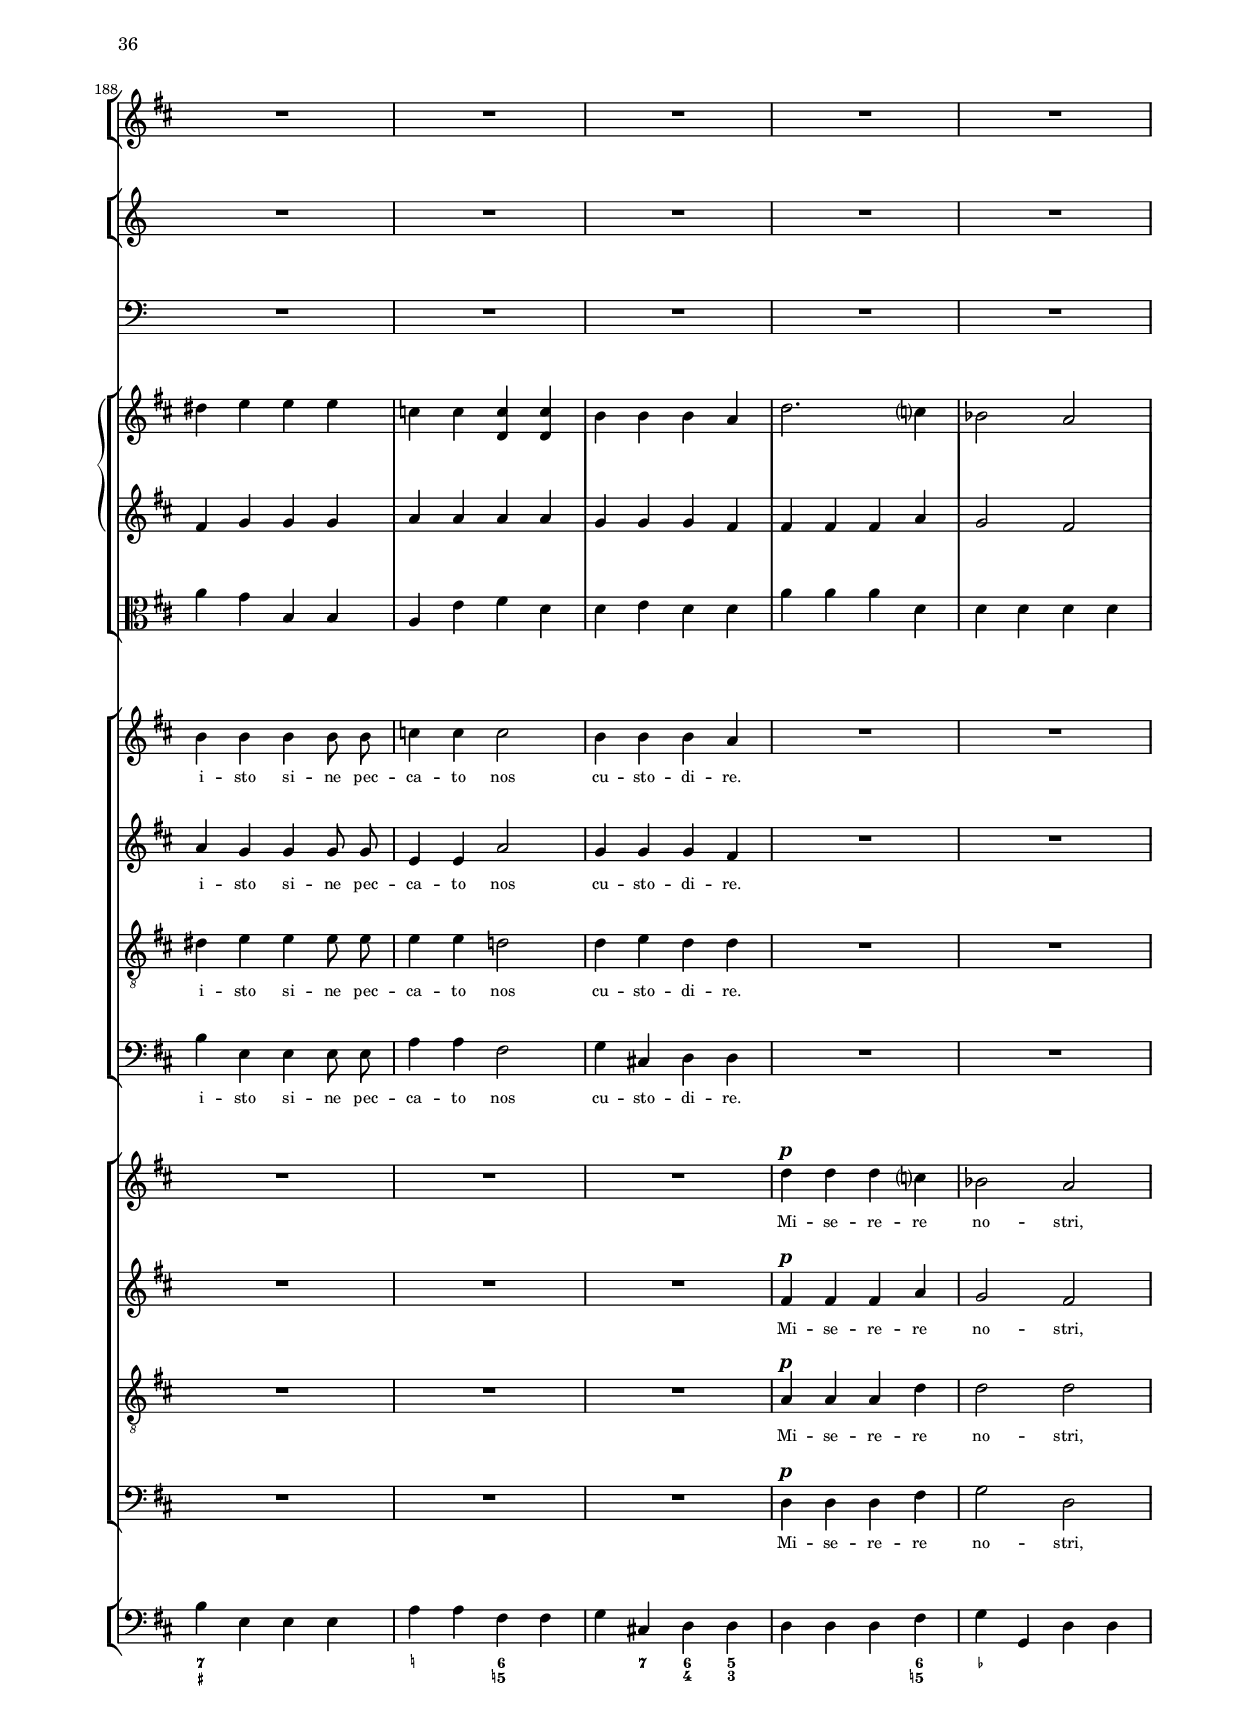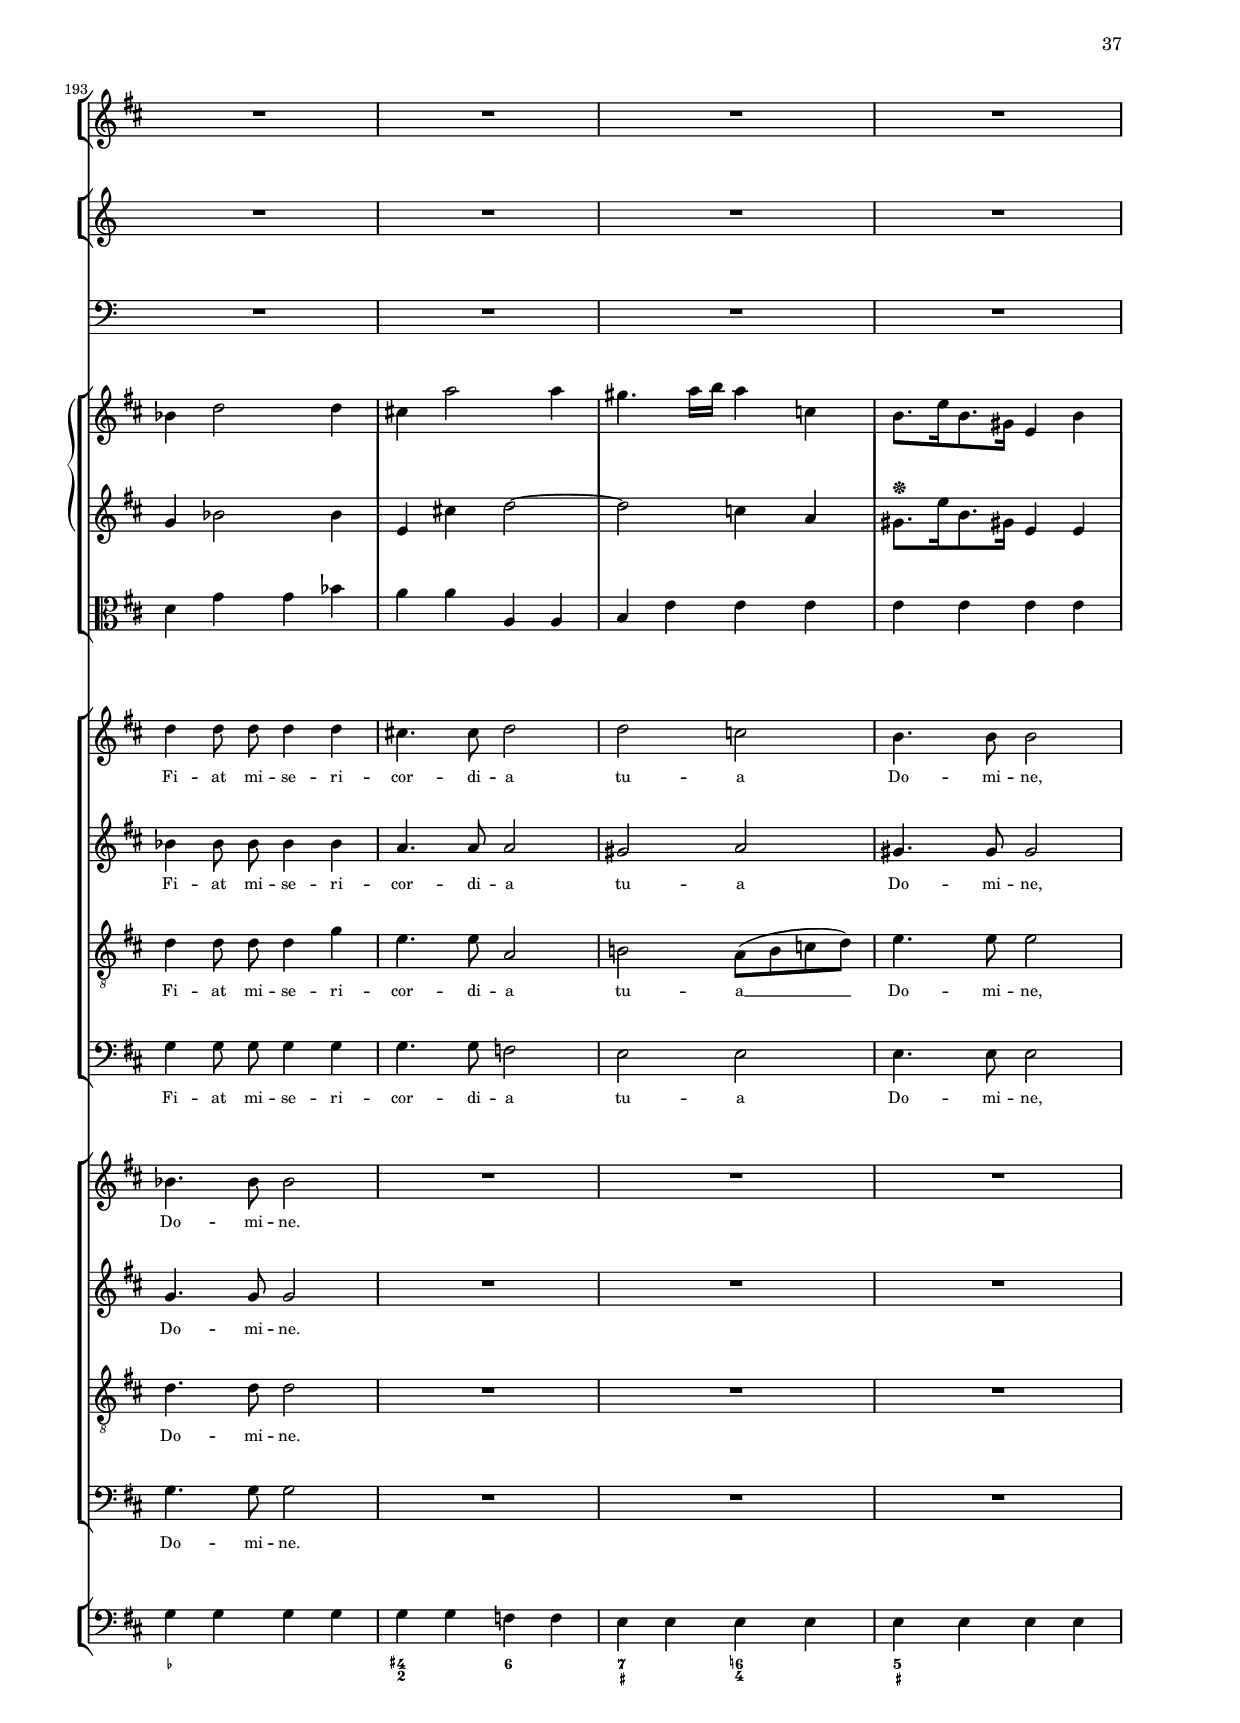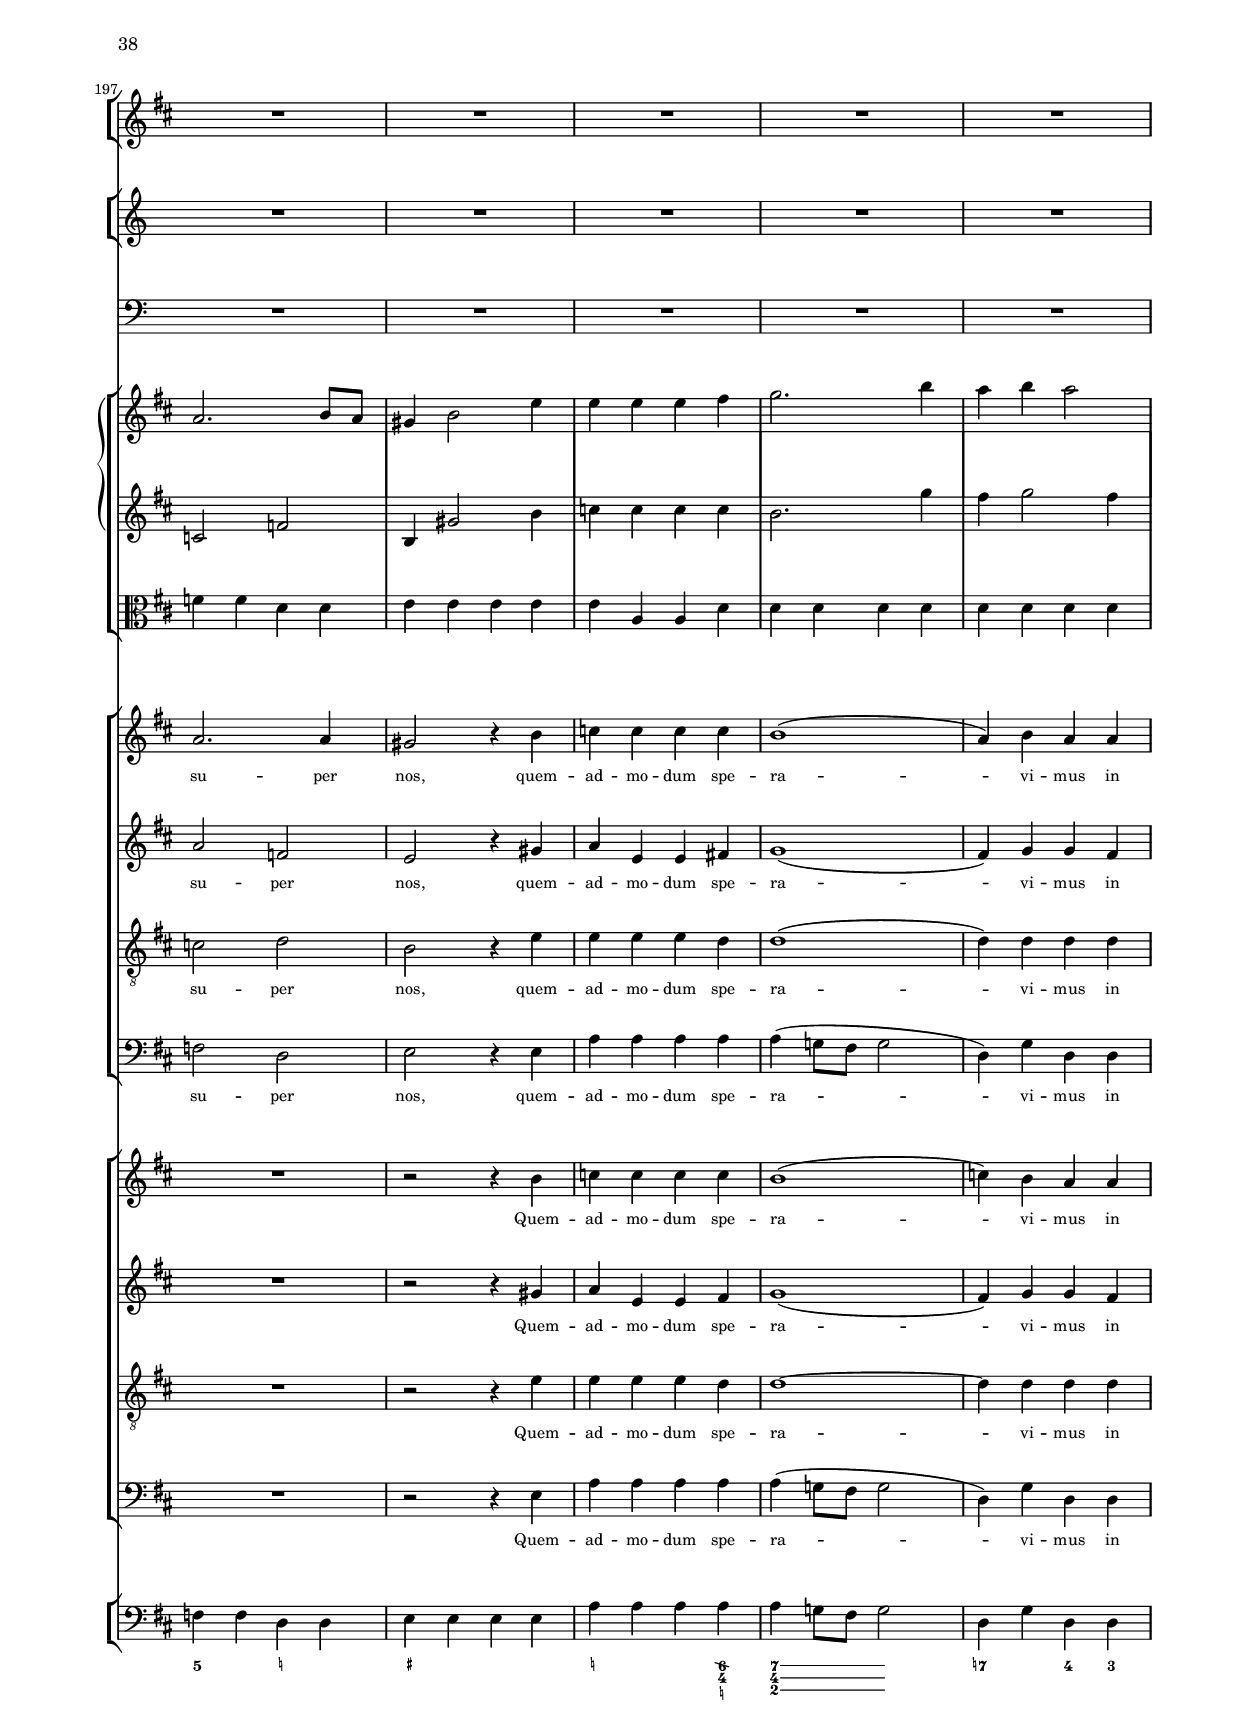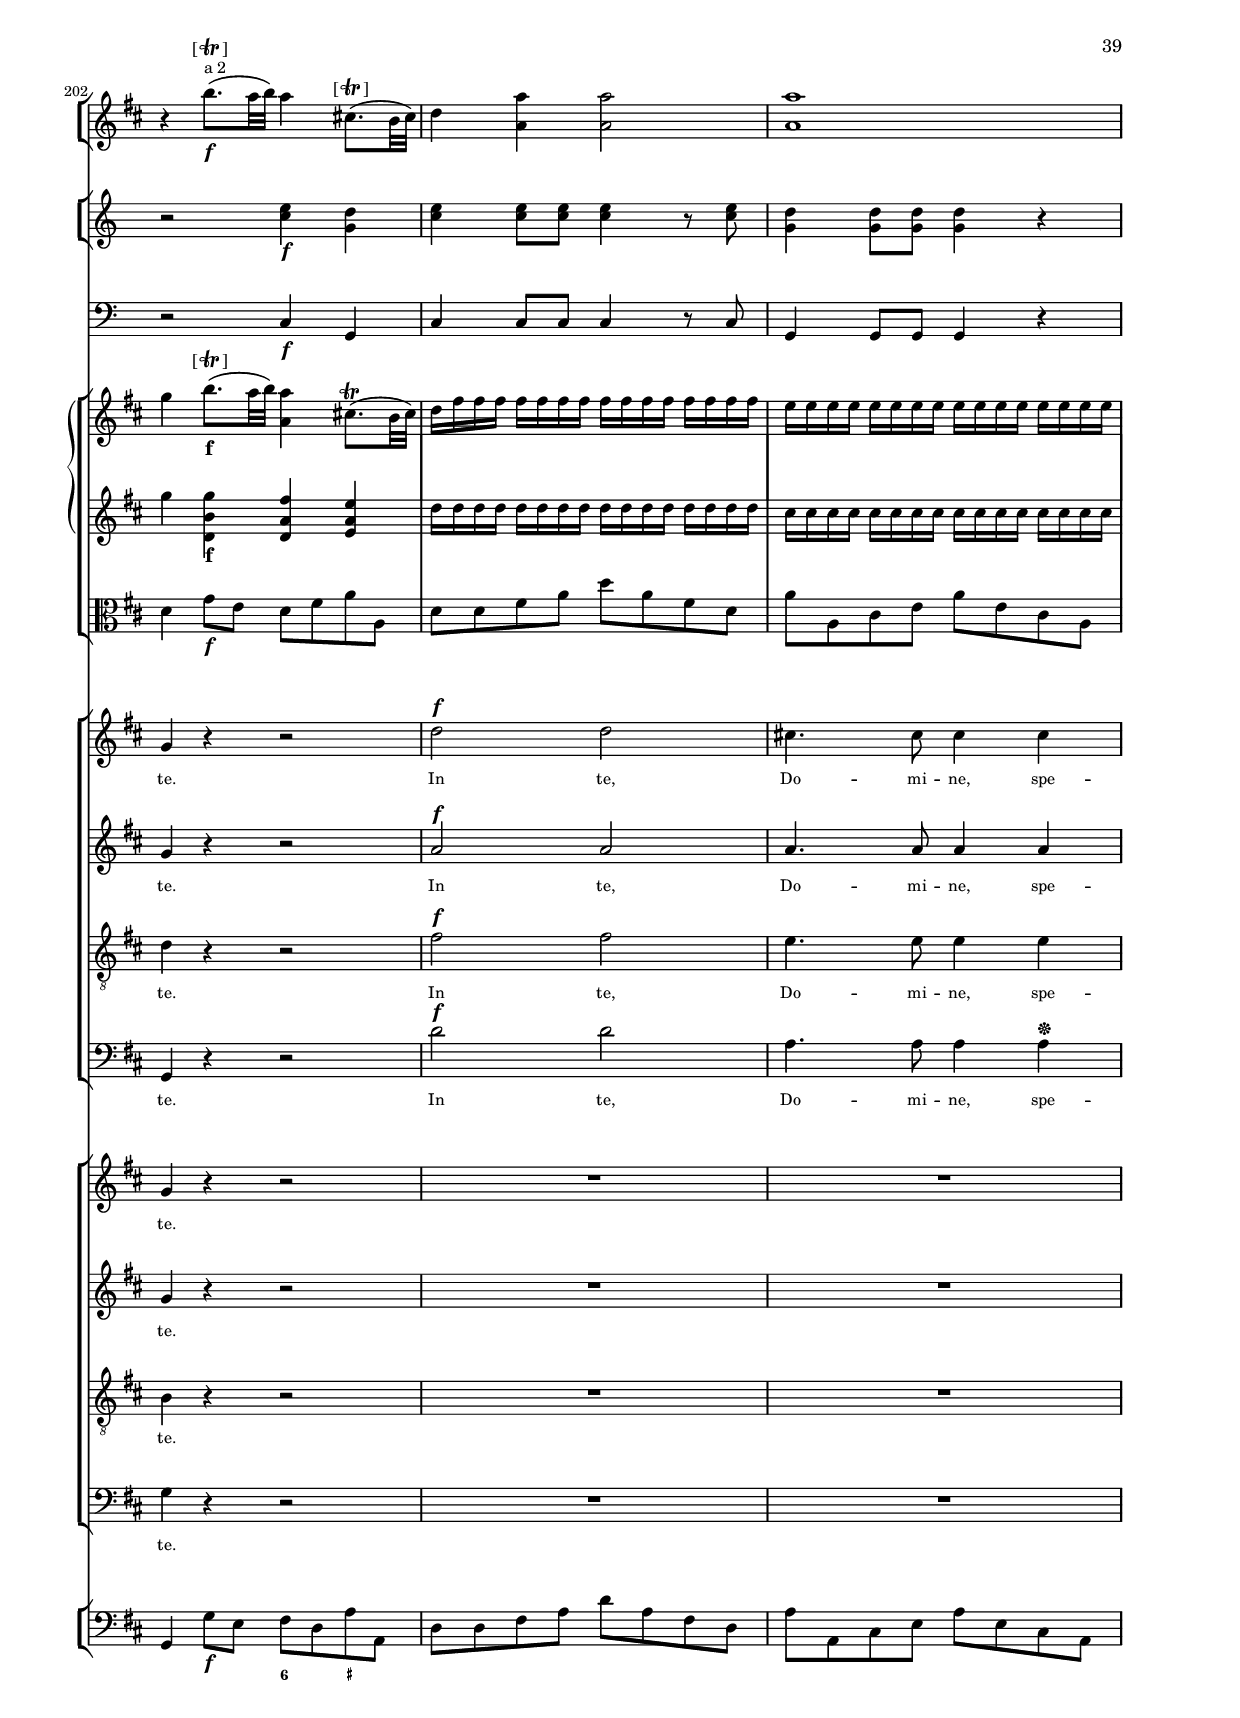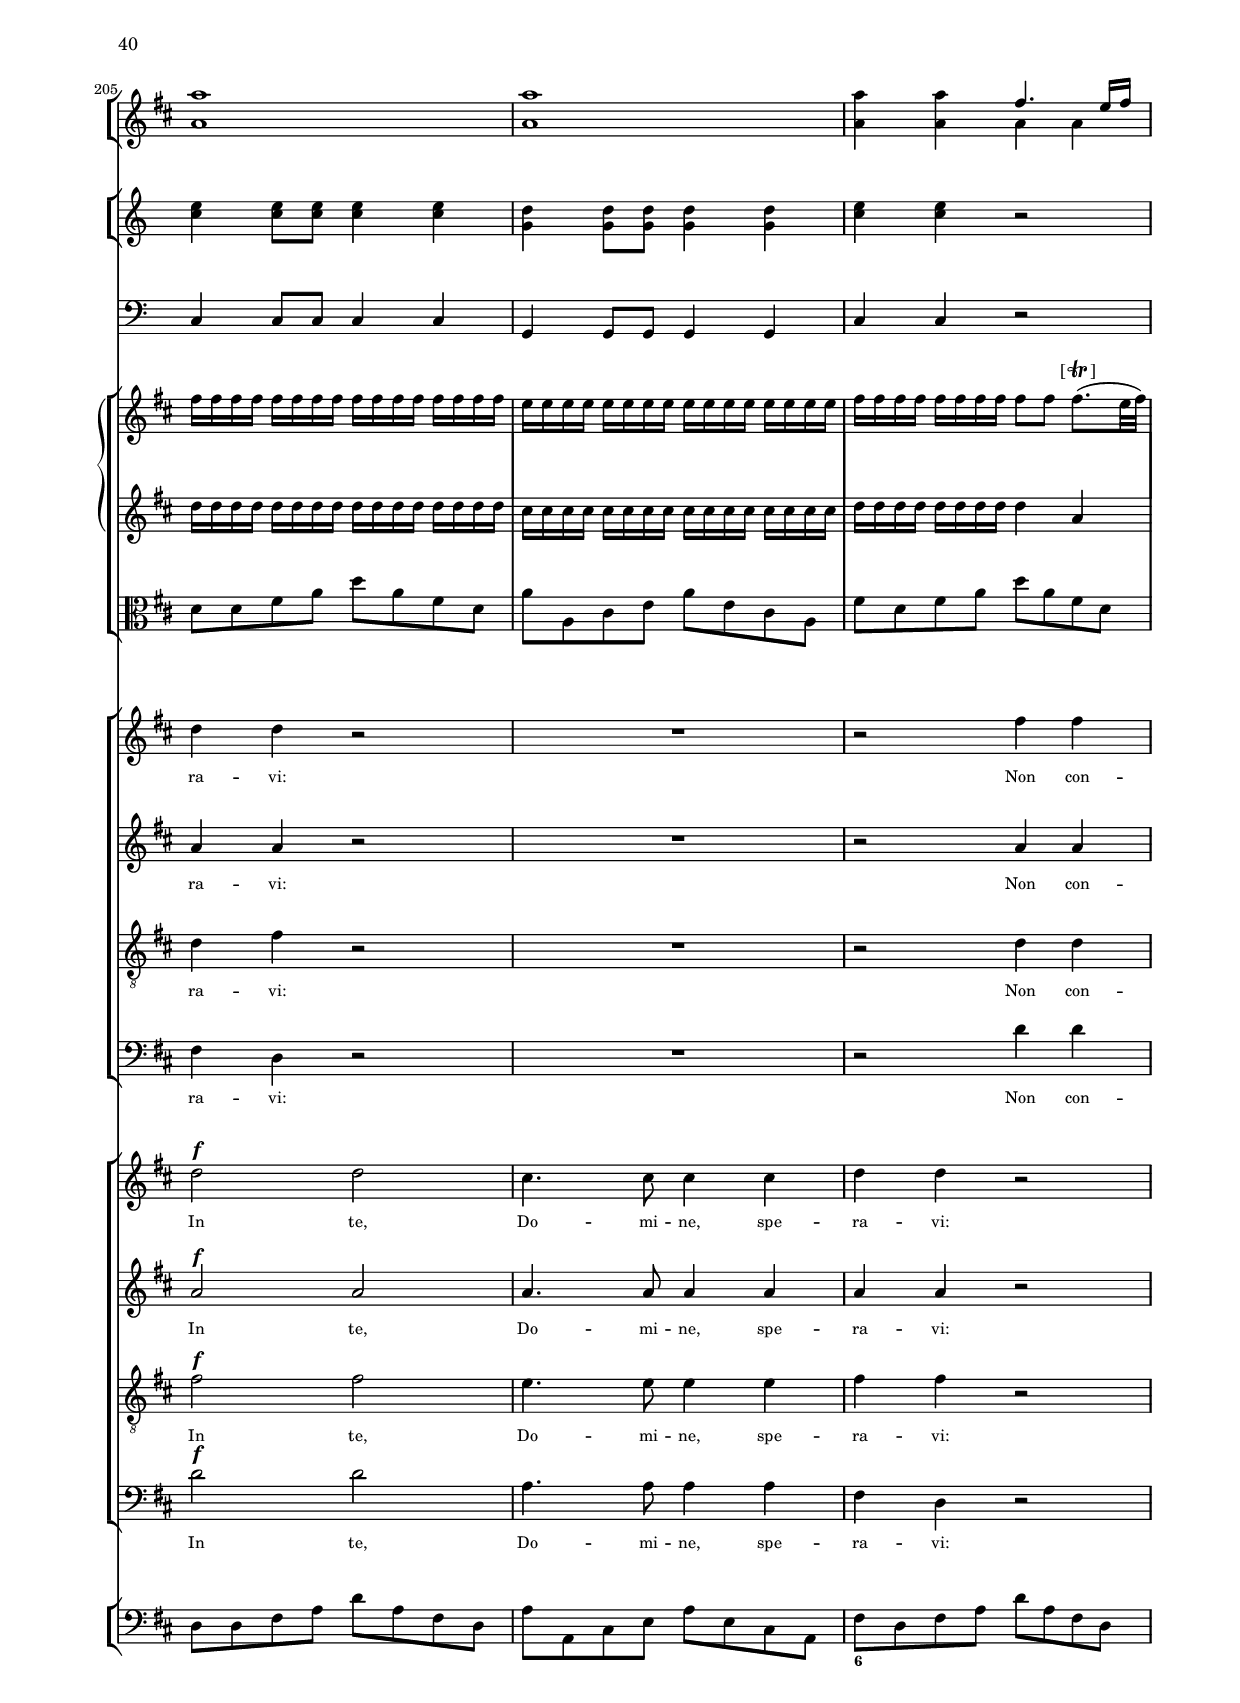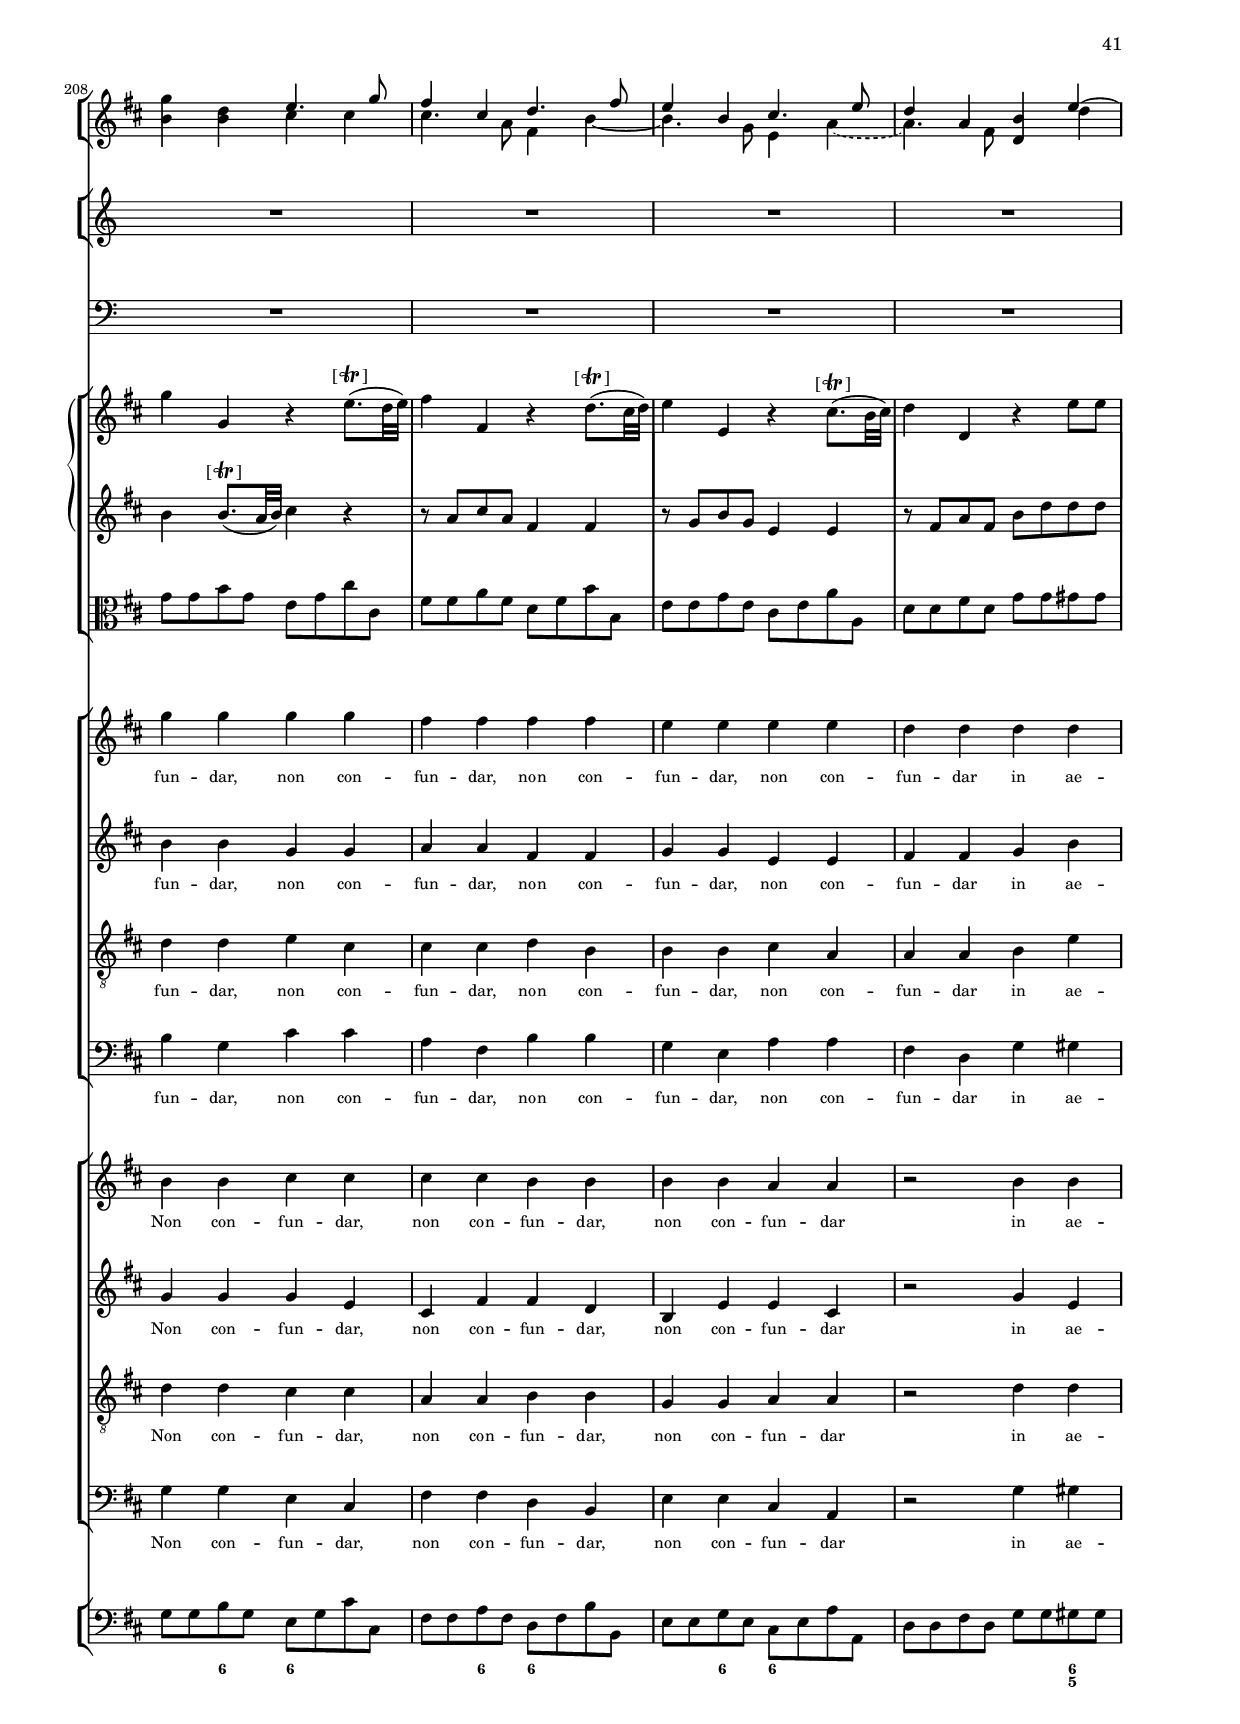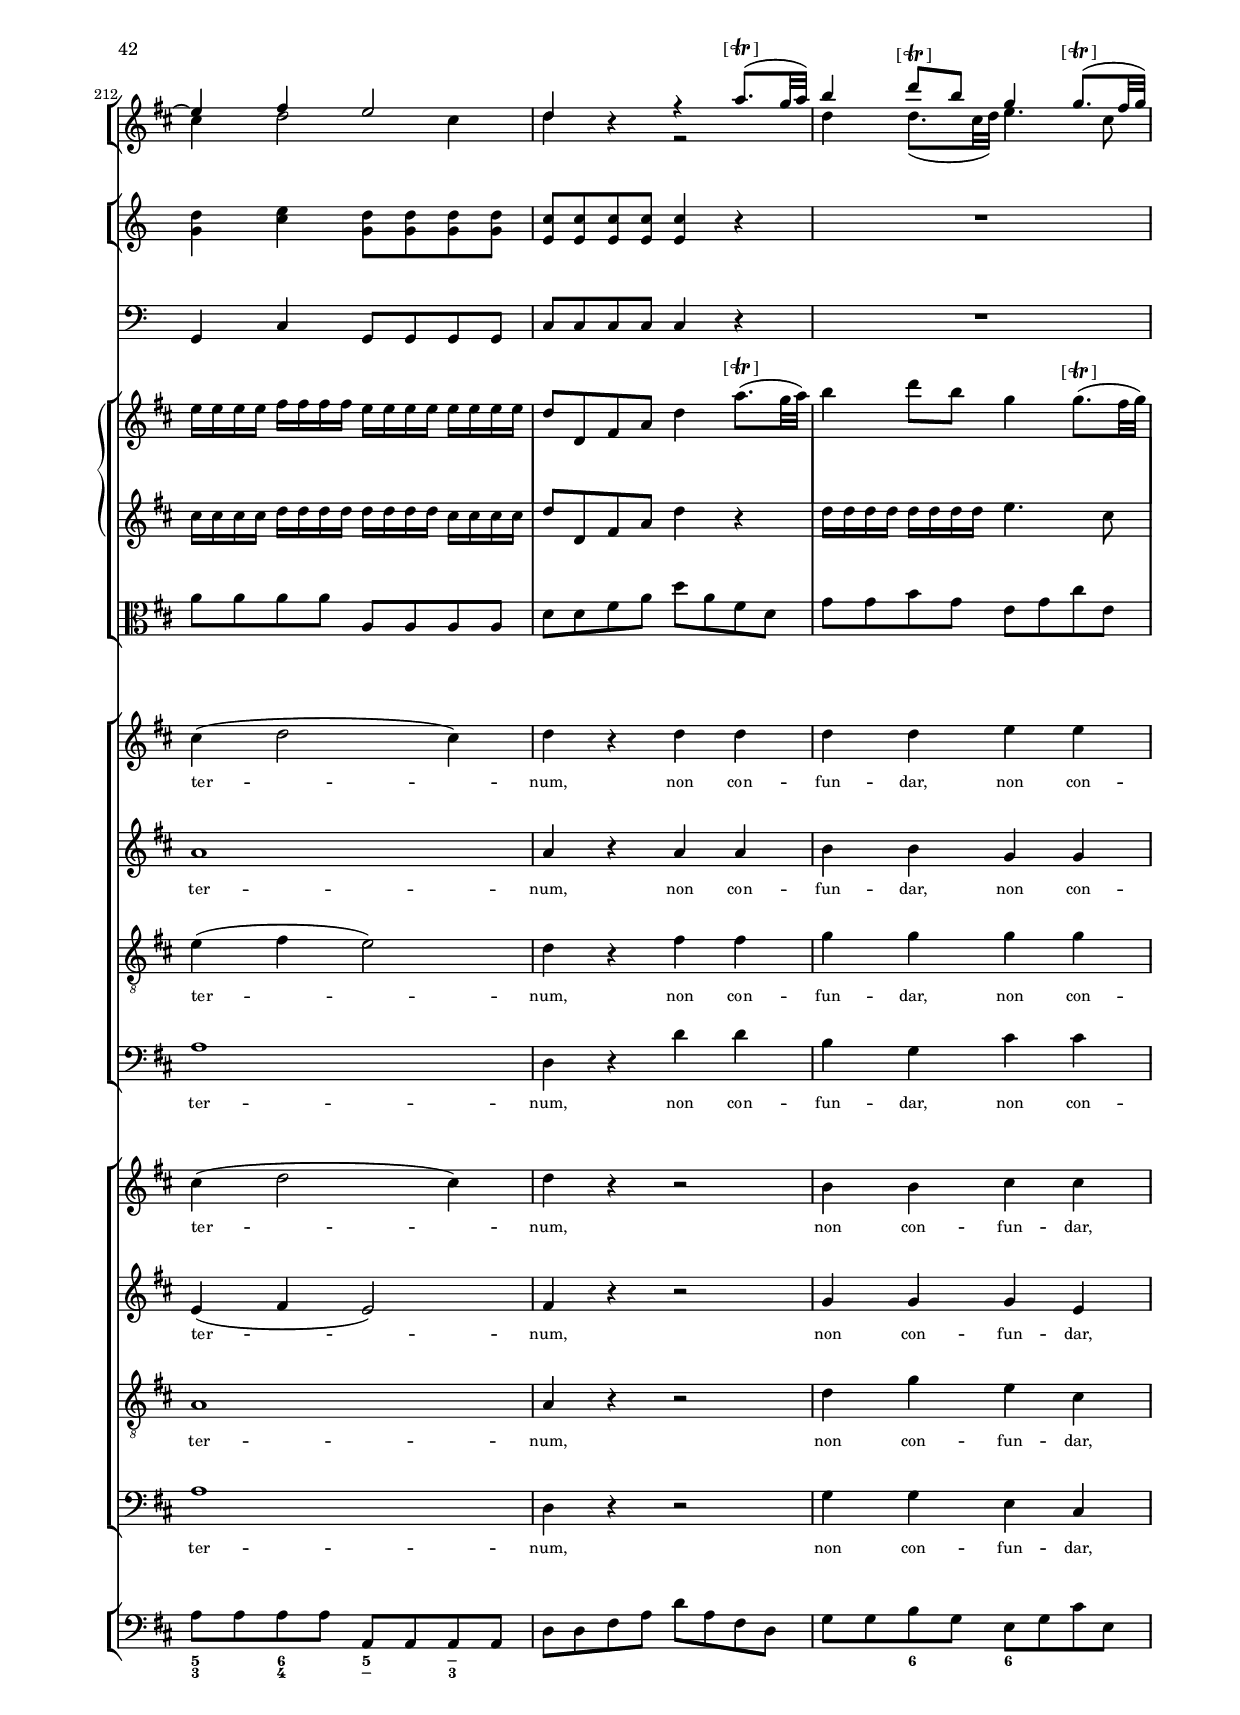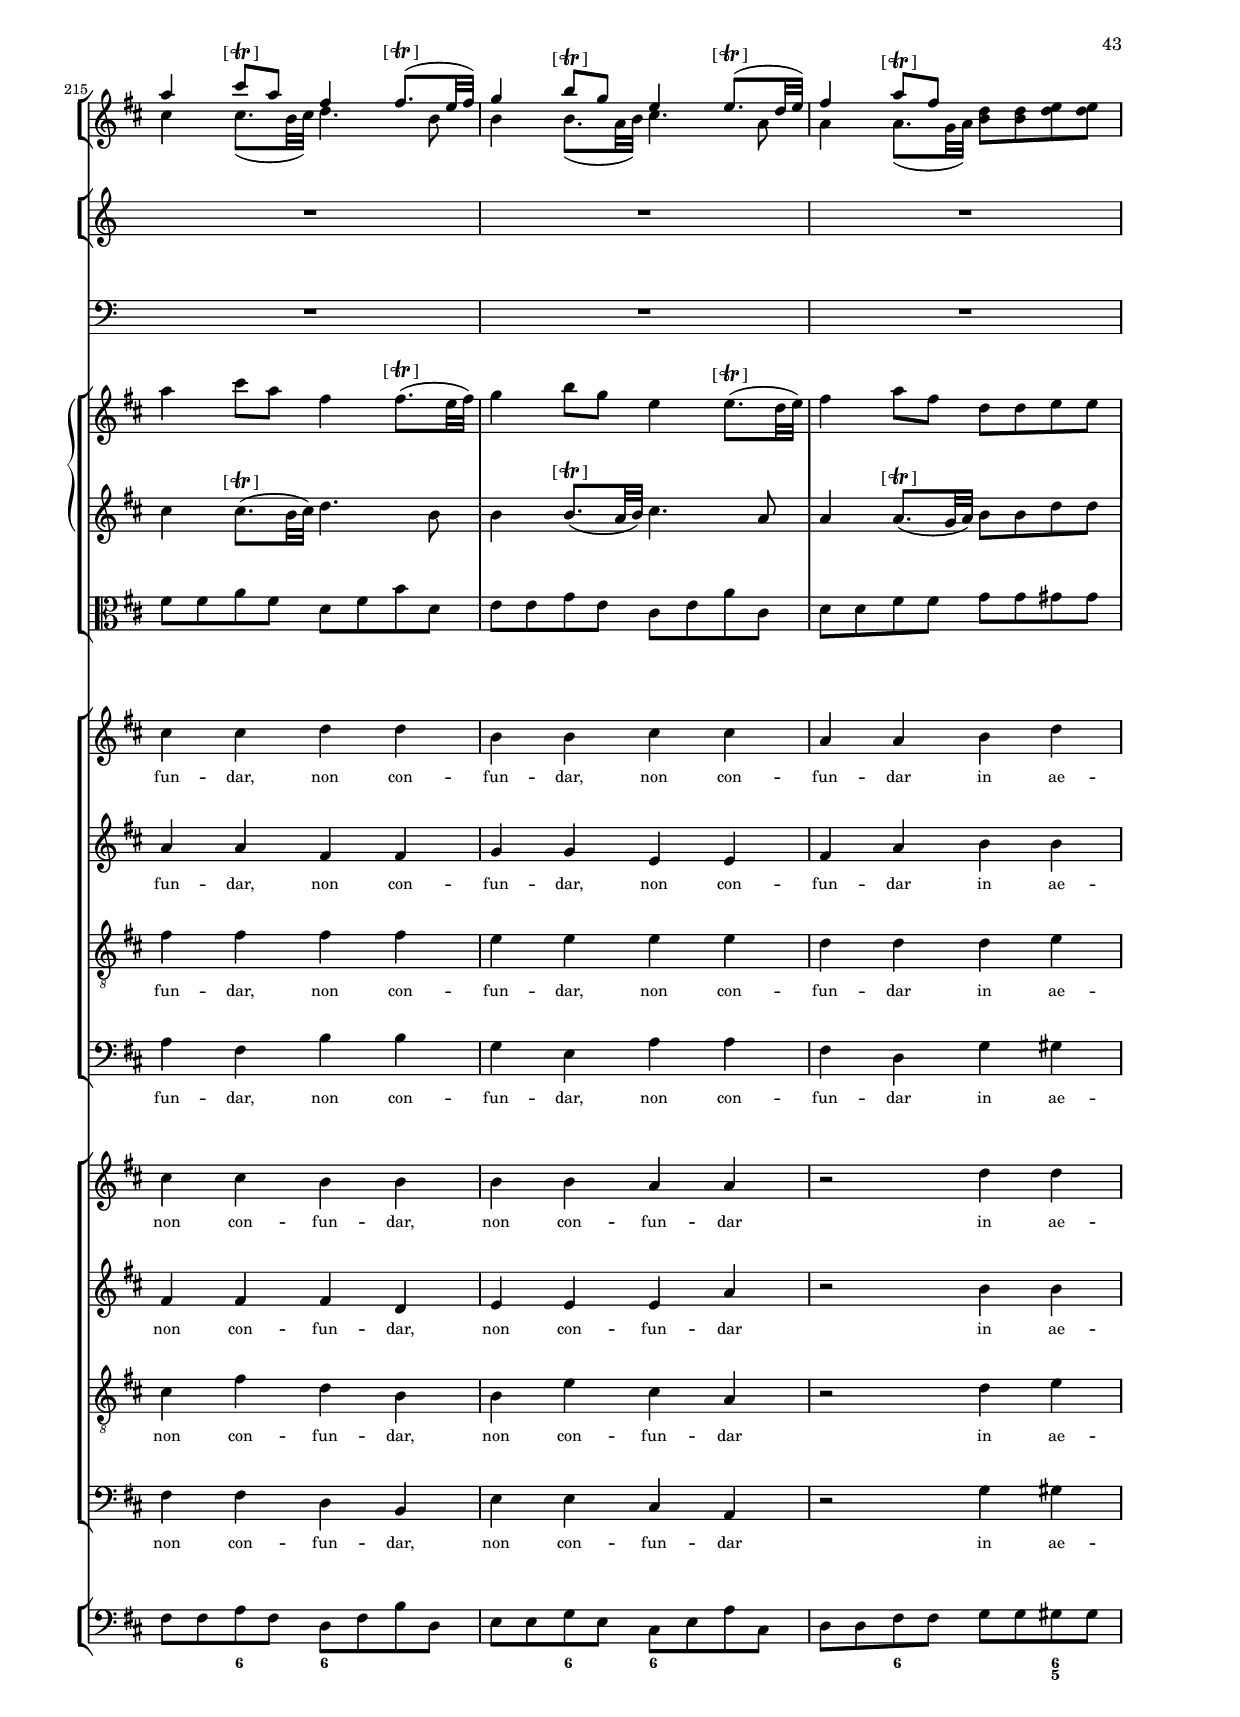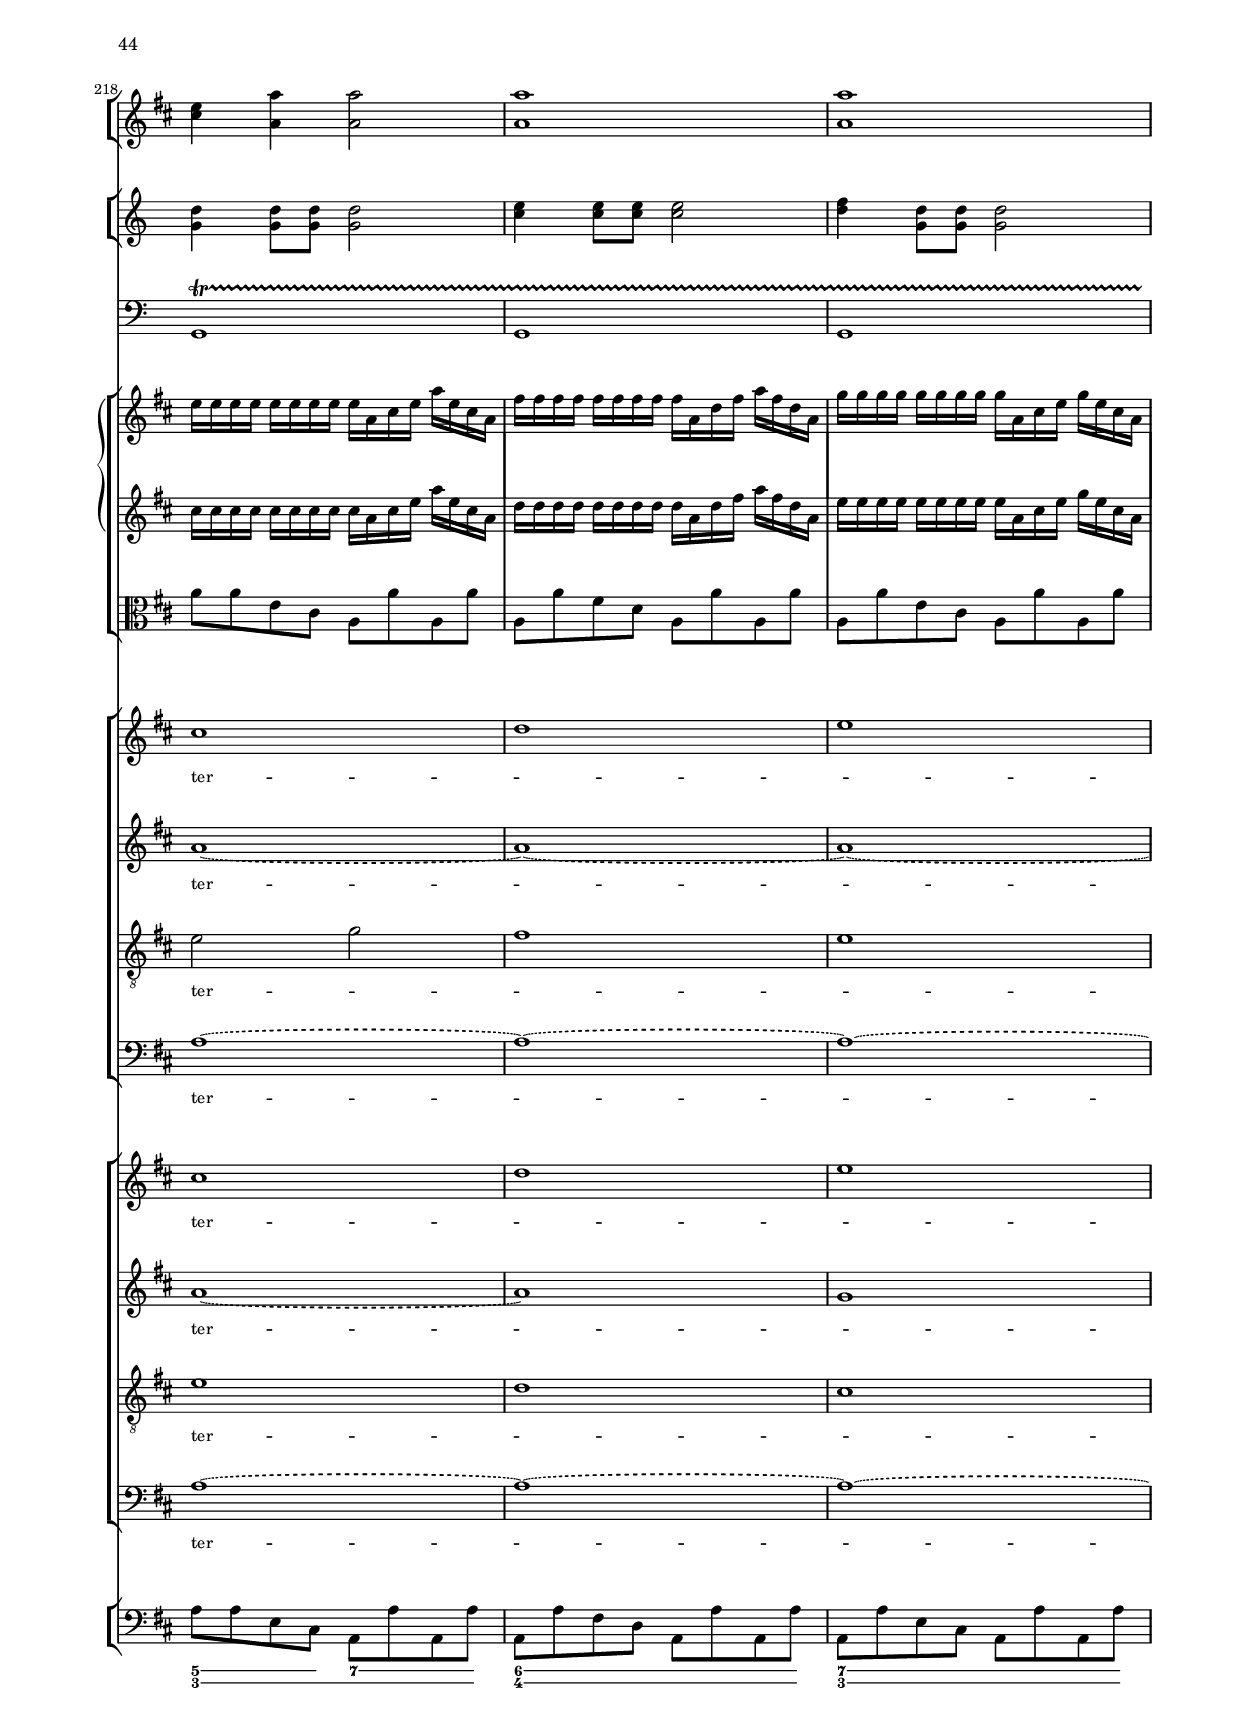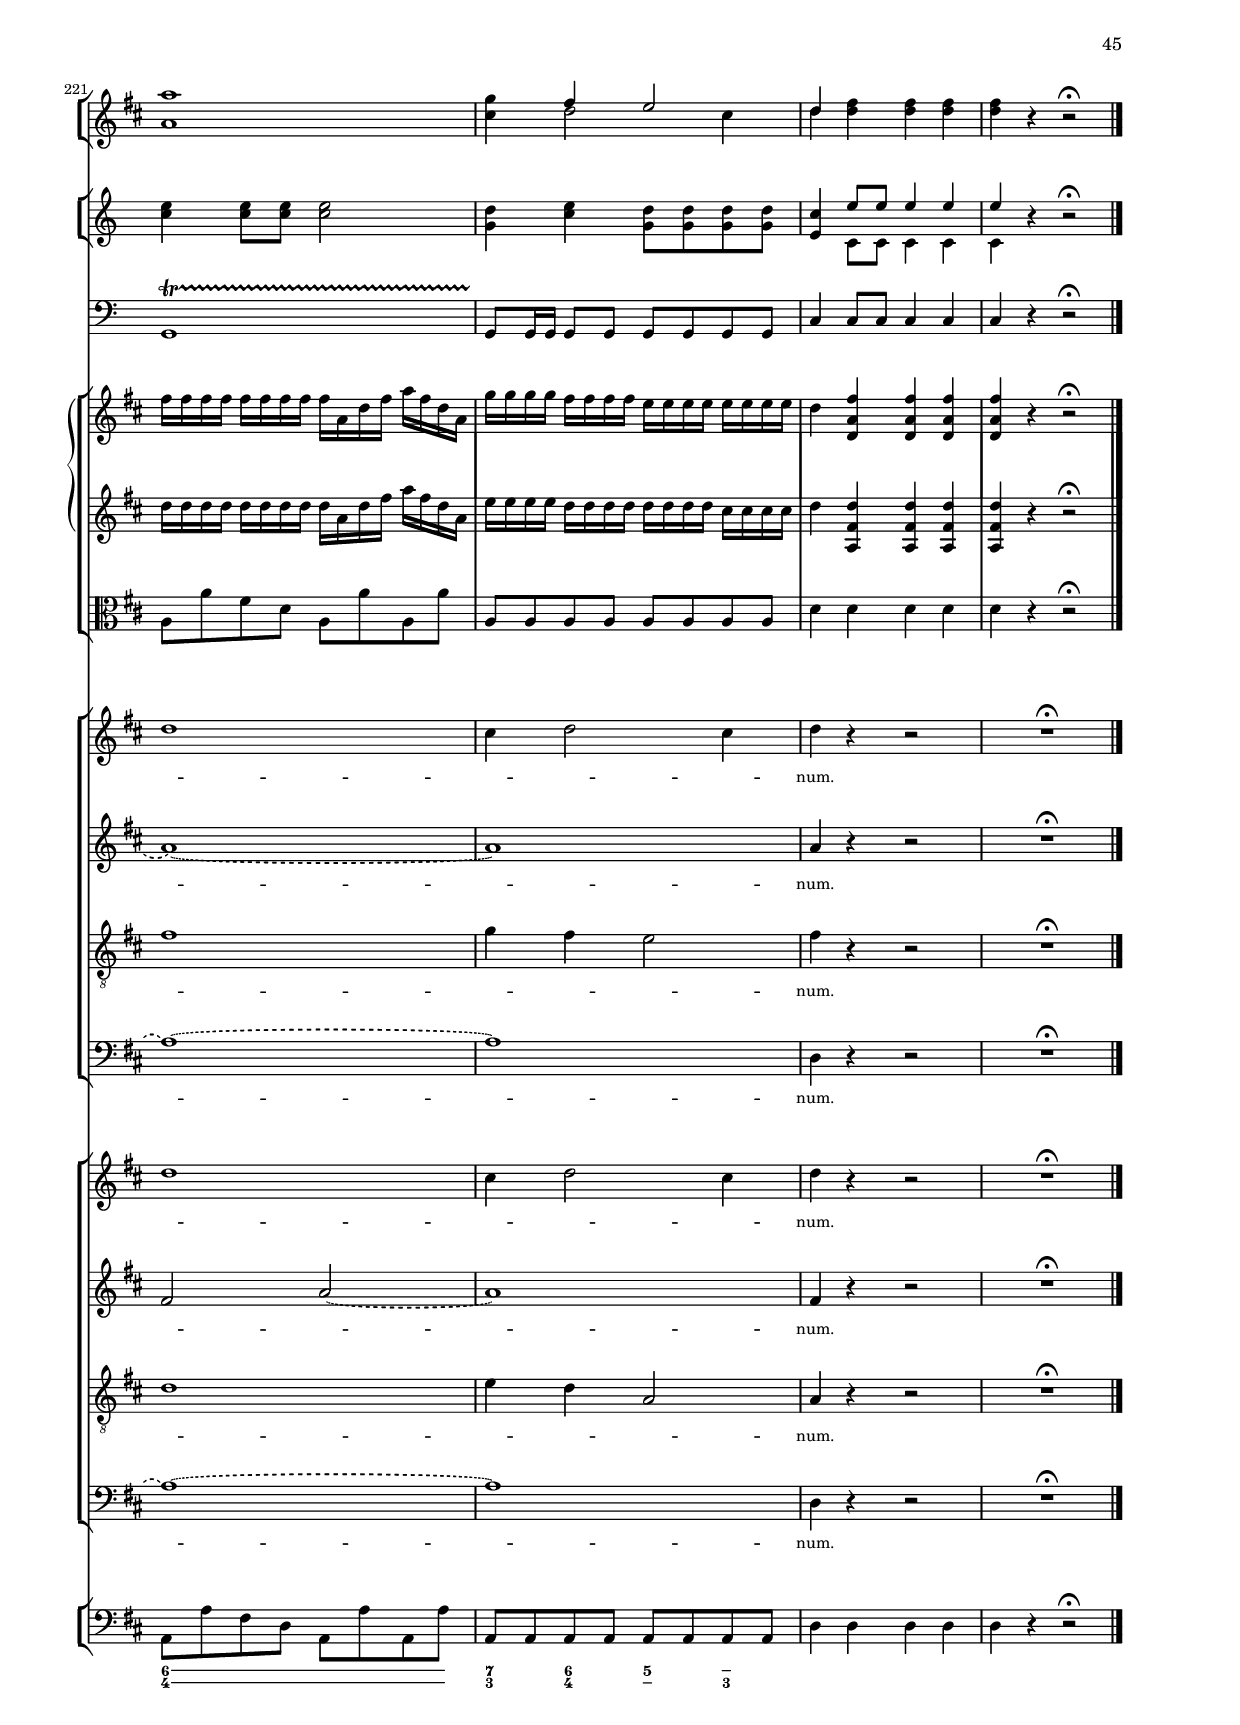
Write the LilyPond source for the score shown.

\version "2.22.0"

\include "../definitions.ly"

#(set-global-staff-size 15.87)

\book {
	\bookpart {
		\header {
			title = "T E   D E U M"
		}
		\paper { indent = 3\cm }
		\score {
			<<
				\new StaffGroup \with { \smallGroupDistance } <<
					\set StaffGroup.instrumentName = "Oboe I, II"
					\new Staff <<
						\partCombine \OboeI \OboeII
					>>
				>>
				\new StaffGroup \with { \smallGroupDistance } <<
					\set StaffGroup.instrumentName = \markup \center-column { "Clarino I, II" "in D" }
					\new Staff <<
						% \transpose c d
						\partCombine \ClarinoI \ClarinoII
					>>
				>>
				\new Staff \with { \smallStaffDistance } {
					\set Staff.instrumentName = \markup \center-column { "Timpani" "in D–A" }
					% \transpose c d
					\Timpani
				}
				\new StaffGroup <<
					\new GrandStaff \with { \smallGroupDistance } <<
						\set GrandStaff.instrumentName = "Violino"
						\new Staff {
							\set Staff.instrumentName = "I"
							\ViolinoI
						}
						\new Staff {
							\set Staff.instrumentName = "II"
							\ViolinoII
						}
					>>
					\new Staff {
						\set Staff.instrumentName = "Viola"
						\Viola
					}
				>>
				\new ChoirStaff <<
					\set ChoirStaff.instrumentName = \markup { \rotate #90 "C  O  R  O     P  R  I  M  O" \hspace #14 }
					\new Staff {
						\set Staff.instrumentName = \SopranoIncipit
						\override Staff.InstrumentName.self-alignment-Y = ##f
						\override Staff.InstrumentName.self-alignment-X = #RIGHT
						\new Voice = "SopranoA" { \dynamicUp \SopranoANotes }
					}
					\new Lyrics \lyricsto SopranoA \SopranoALyrics

					\new Staff {
						\set Staff.instrumentName = \AltoIncipit
						\override Staff.InstrumentName.self-alignment-Y = ##f
						\override Staff.InstrumentName.self-alignment-X = #RIGHT
						\new Voice = "AltoA" { \dynamicUp \AltoANotes }
					}
					\new Lyrics \lyricsto AltoA \AltoALyrics

					\new Staff {
						\set Staff.instrumentName = \TenoreIncipit
						\override Staff.InstrumentName.self-alignment-Y = ##f
						\override Staff.InstrumentName.self-alignment-X = #RIGHT
						\new Voice = "TenoreA" { \dynamicUp \TenoreANotes }
					}
					\new Lyrics \lyricsto TenoreA \TenoreALyrics

					\new Staff {
						\set Staff.instrumentName = "Basso"
						\new Voice = "BassoA" { \dynamicUp \BassoANotes }
					}
					\new Lyrics \lyricsto BassoA \BassoALyrics
				>>
				\new ChoirStaff <<
					\set ChoirStaff.instrumentName = \markup { \rotate #90 "C  O  R  O     S  E  C  O  N  D  O" \hspace #14 }
					\new Staff {
						\set Staff.instrumentName = \SopranoIncipit
						\override Staff.InstrumentName.self-alignment-Y = ##f
						\override Staff.InstrumentName.self-alignment-X = #RIGHT
						\new Voice = "SopranoB" { \dynamicUp \SopranoBNotes }
					}
					\new Lyrics \lyricsto SopranoB \SopranoBLyrics

					\new Staff {
						\set Staff.instrumentName = \AltoIncipit
						\override Staff.InstrumentName.self-alignment-Y = ##f
						\override Staff.InstrumentName.self-alignment-X = #RIGHT
						\new Voice = "AltoB" { \dynamicUp \AltoBNotes }
					}
					\new Lyrics \lyricsto AltoB \AltoBLyrics

					\new Staff {
						\set Staff.instrumentName = \TenoreIncipit
						\override Staff.InstrumentName.self-alignment-Y = ##f
						\override Staff.InstrumentName.self-alignment-X = #RIGHT
						\new Voice = "TenoreB" { \dynamicUp \TenoreBNotes }
					}
					\new Lyrics \lyricsto TenoreB \TenoreBLyrics

					\new Staff {
						\set Staff.instrumentName = "Basso"
						\new Voice = "BassoB" { \dynamicUp \BassoBNotes }
					}
					\new Lyrics \lyricsto BassoB \BassoBLyrics
				>>
				\new StaffGroup <<
					\new Staff {
						\set Staff.instrumentName = \markup \center-column { "Organo" "e Bassi" }
						% \transpose c c,
						\Organo
					}
				>>
				\new FiguredBass { \BassFigures }
			>>
			\layout { }
			\midi { \tempo 4 = 110 }
		}
	}
}
